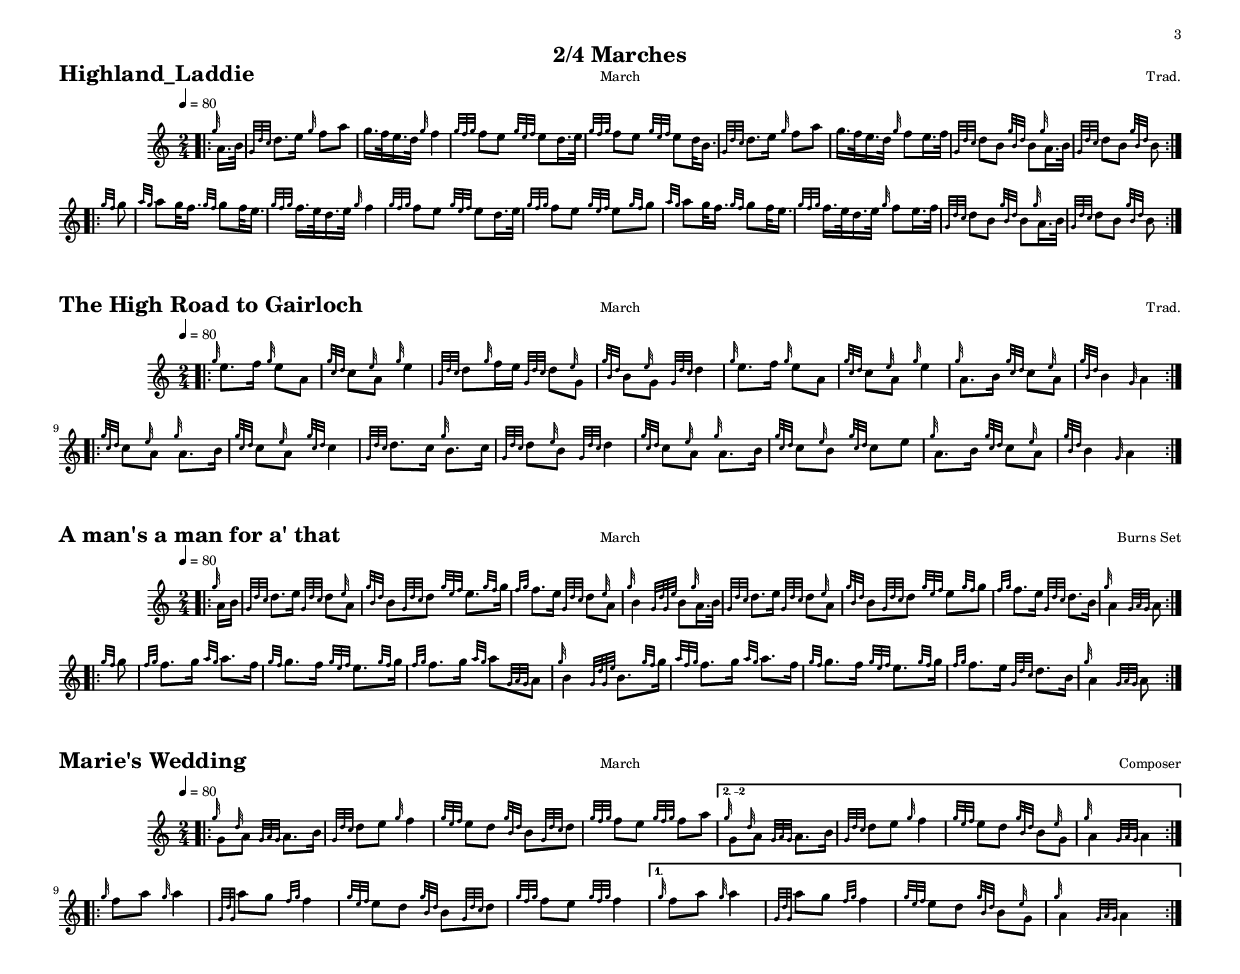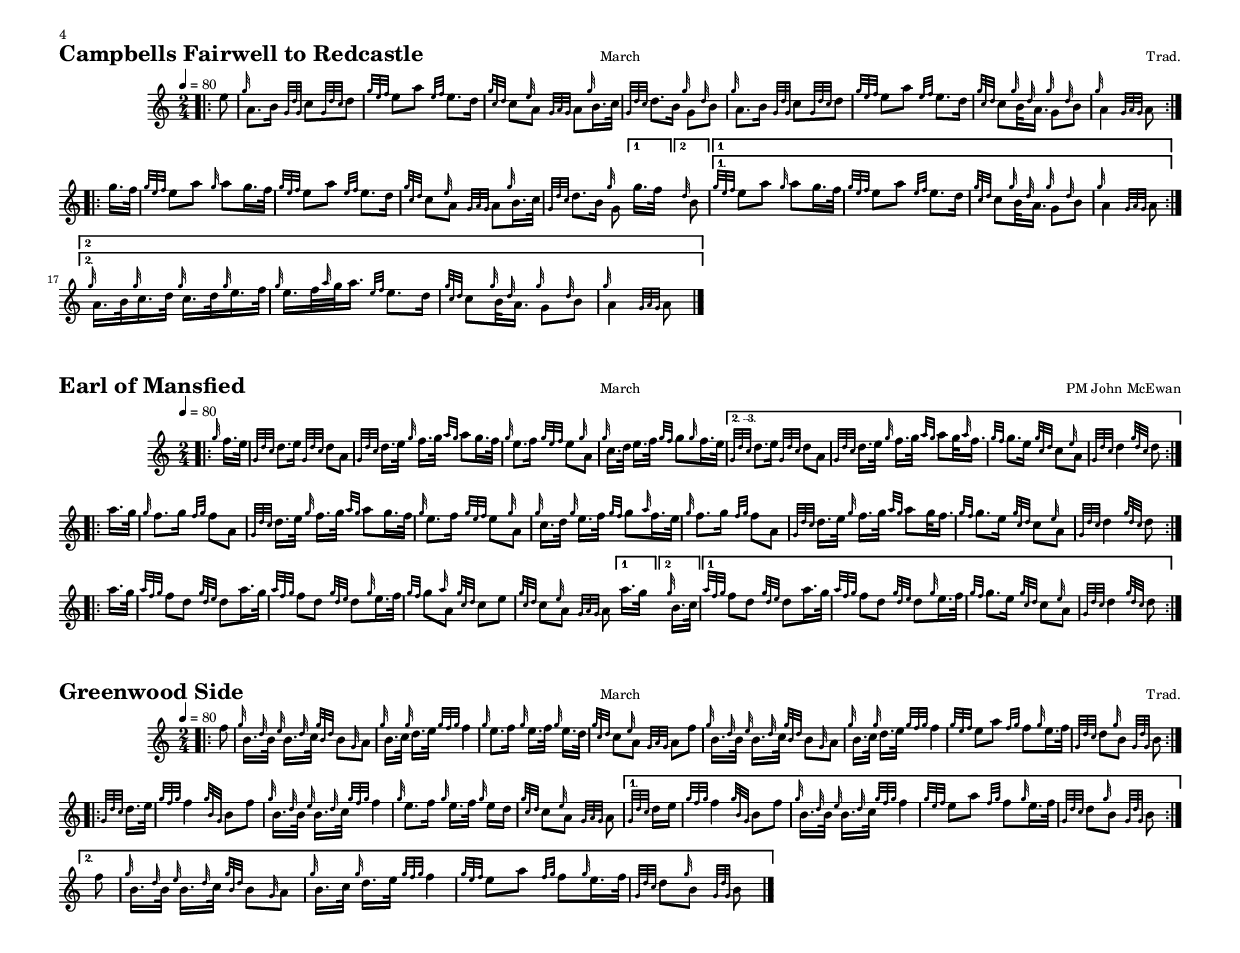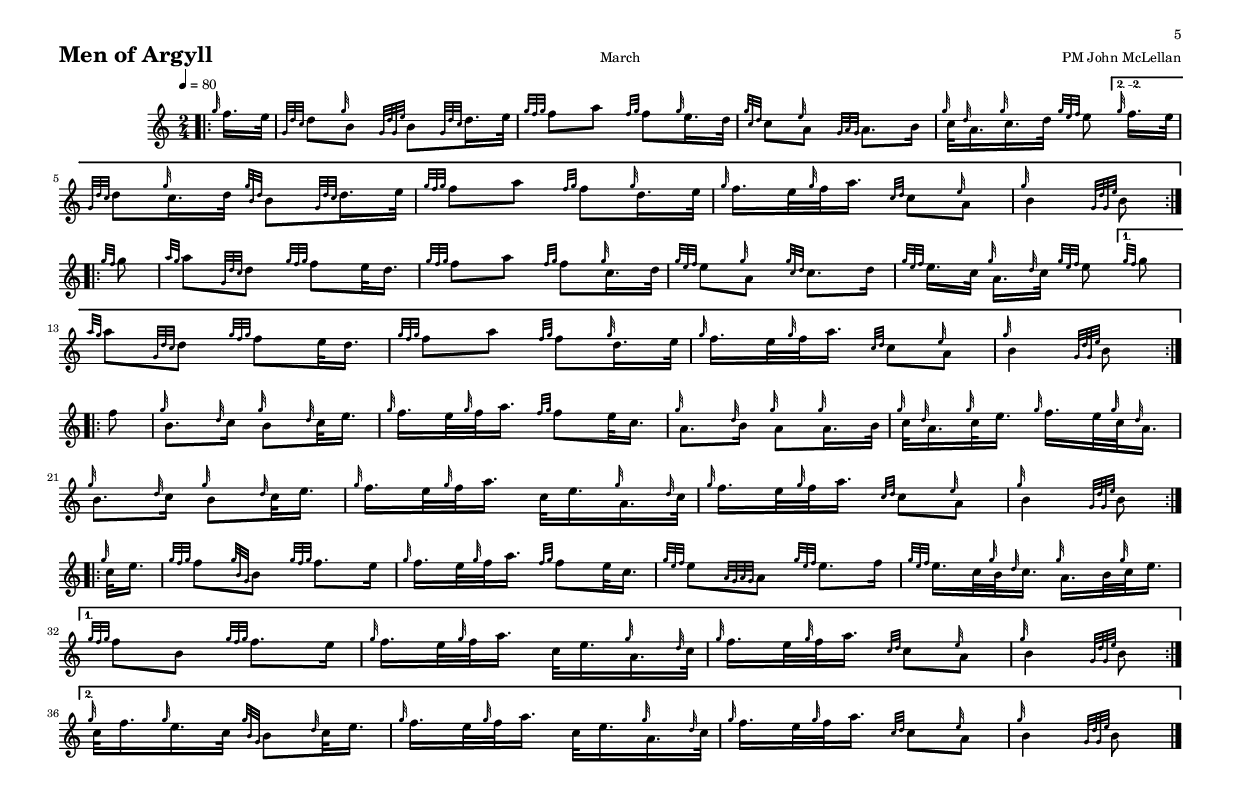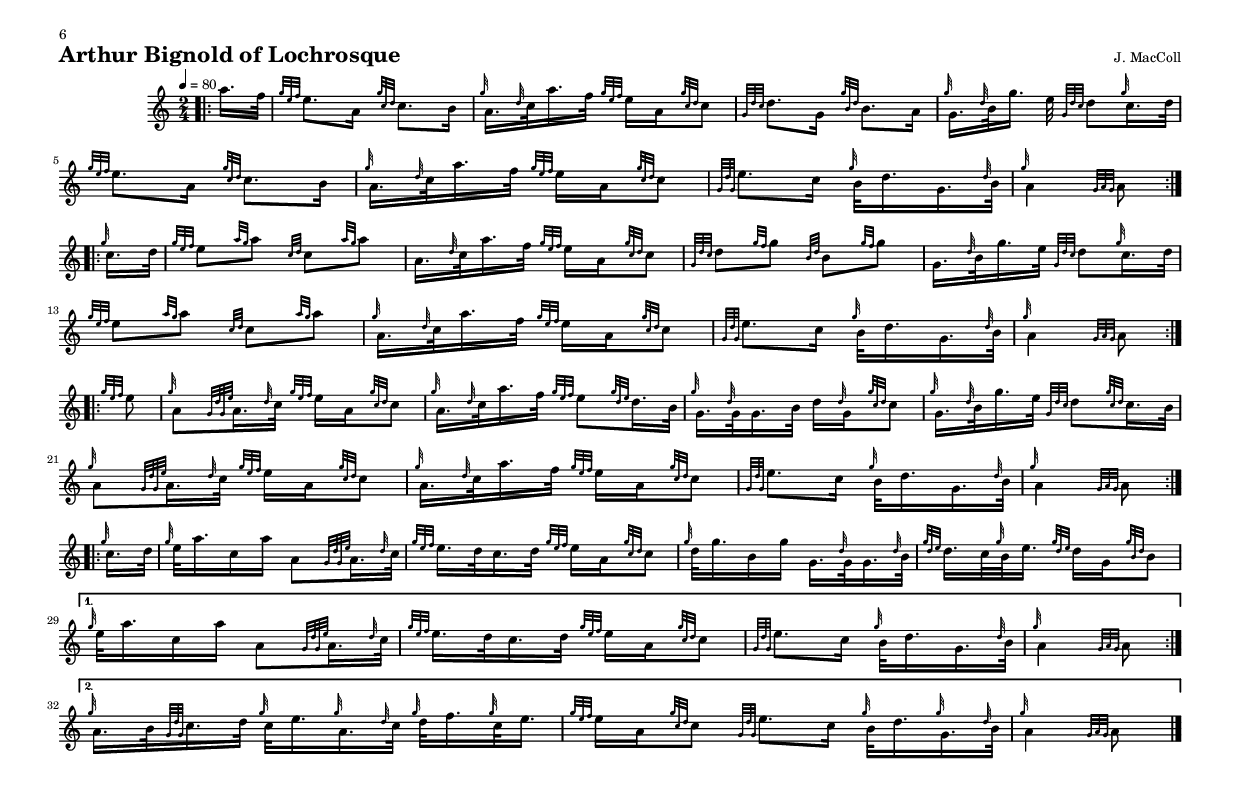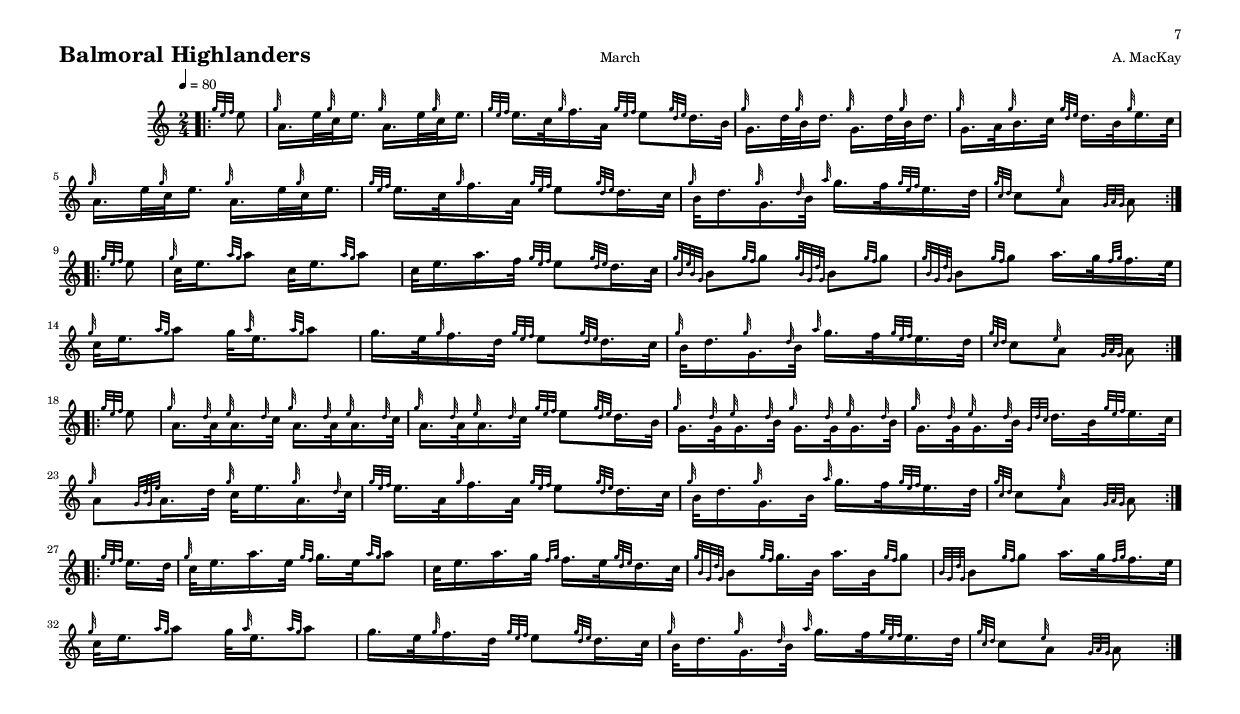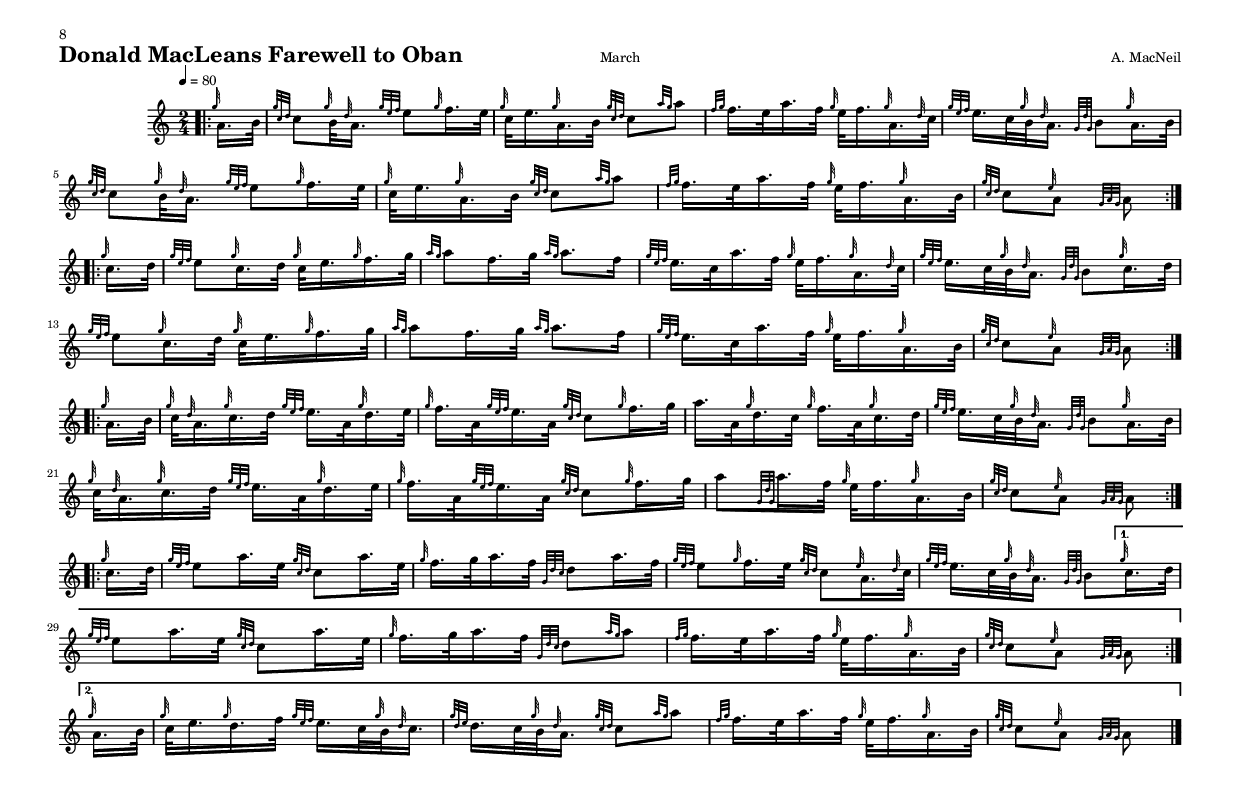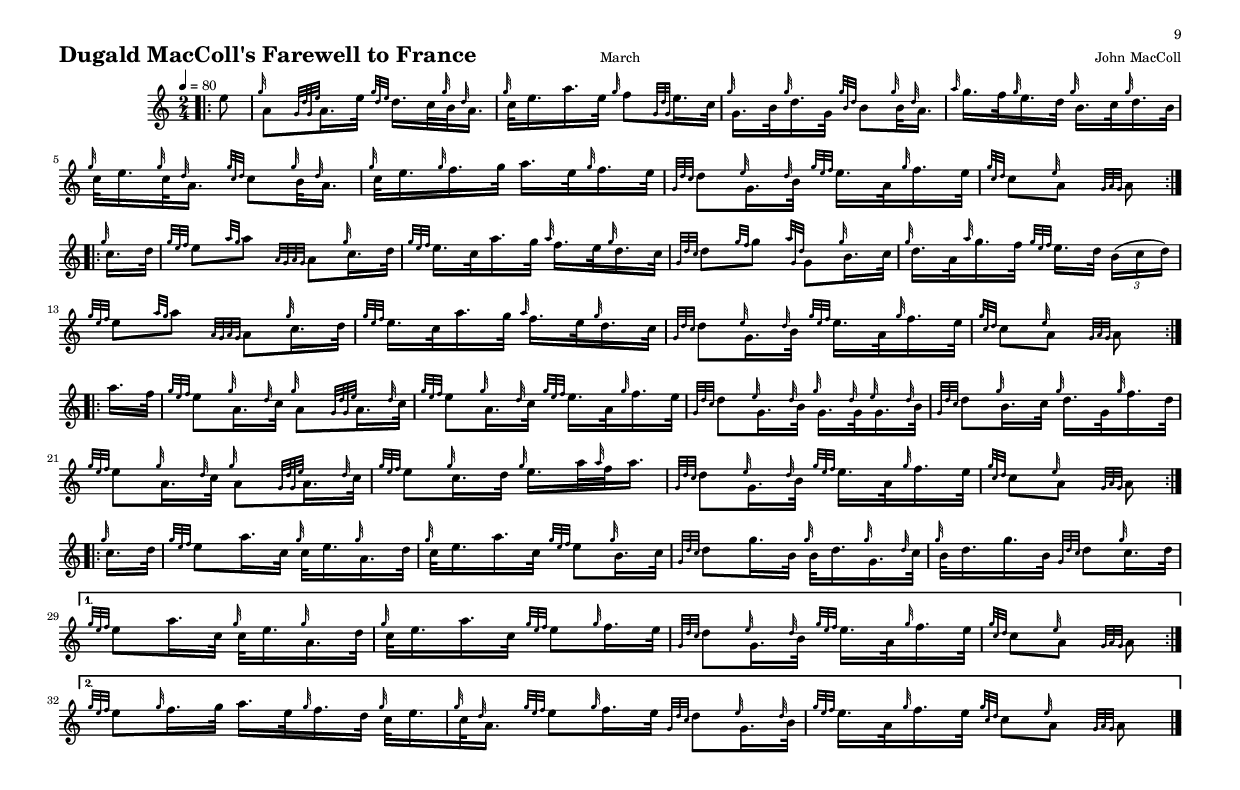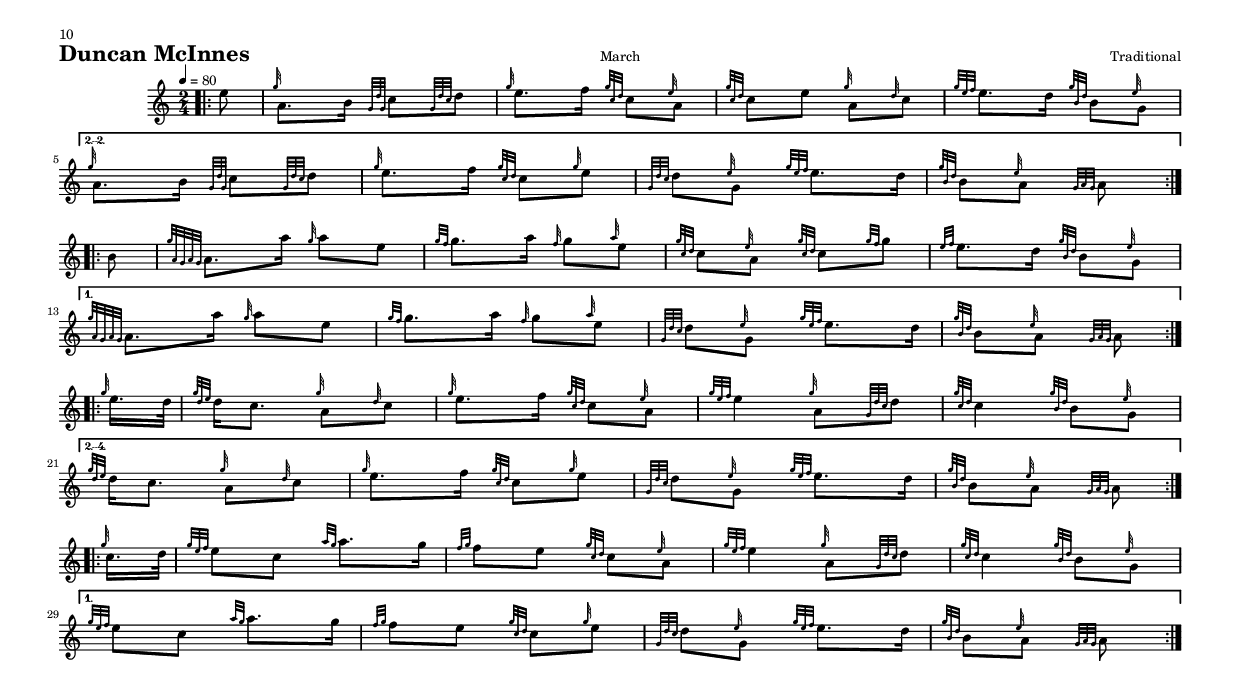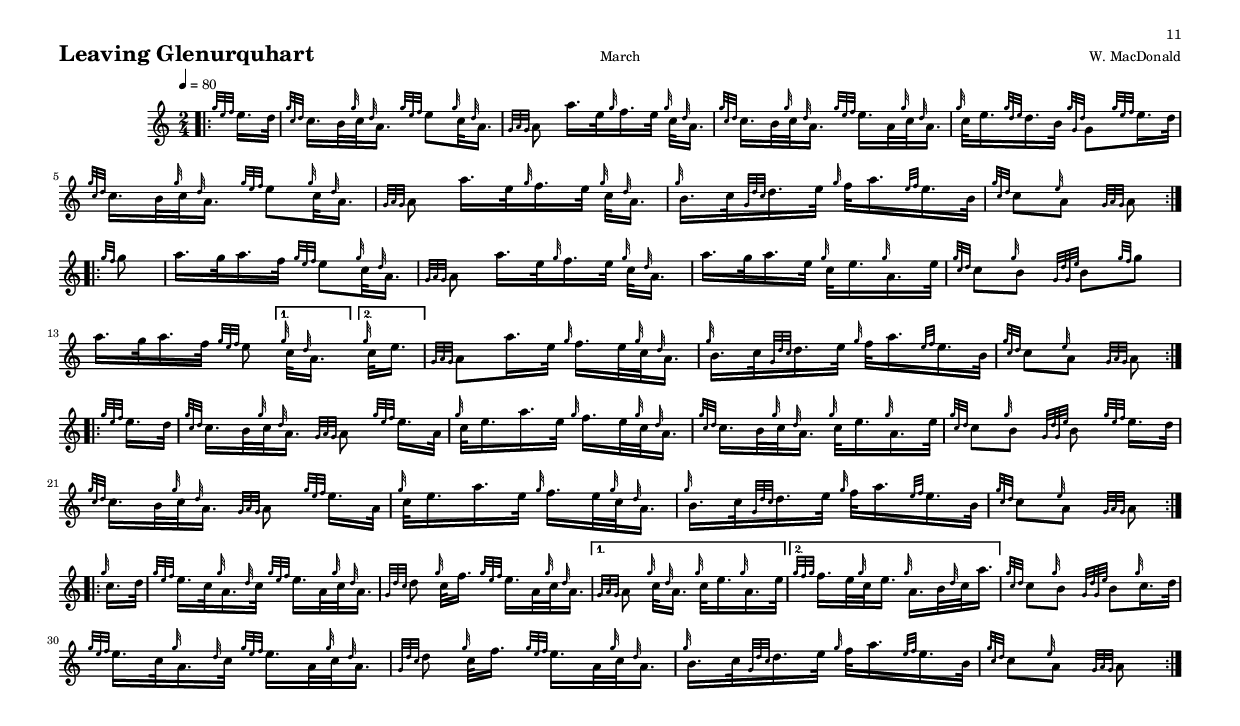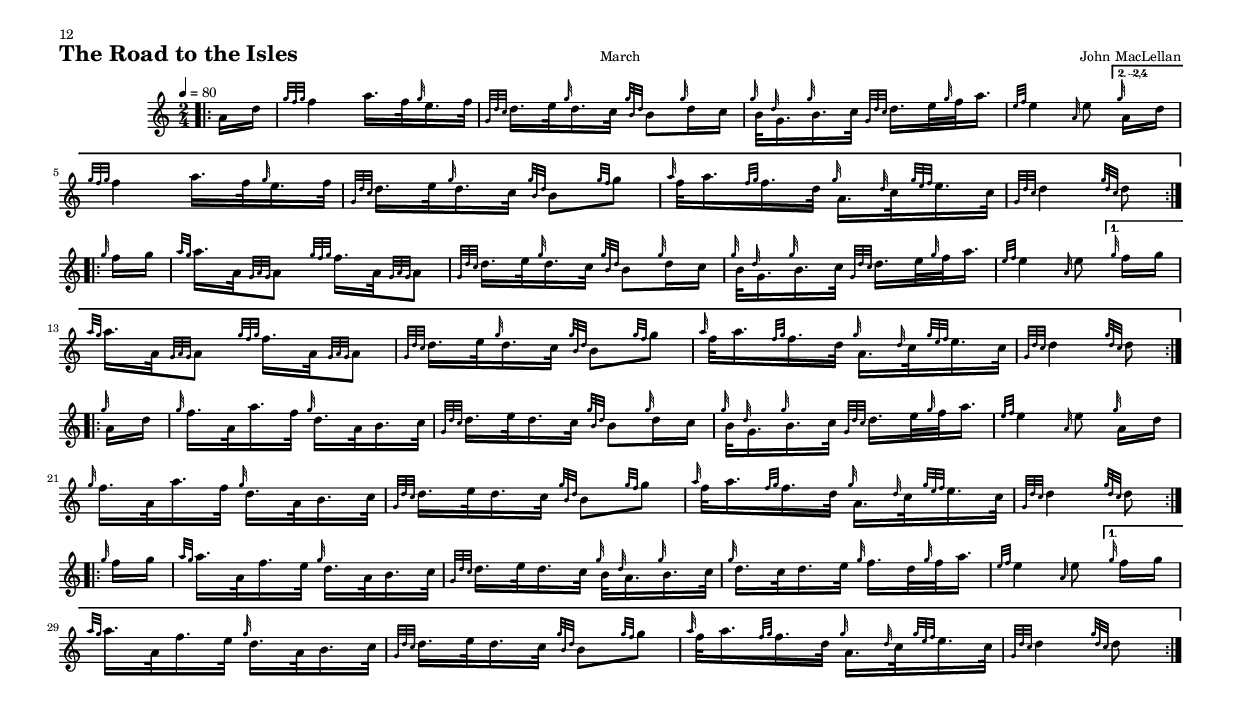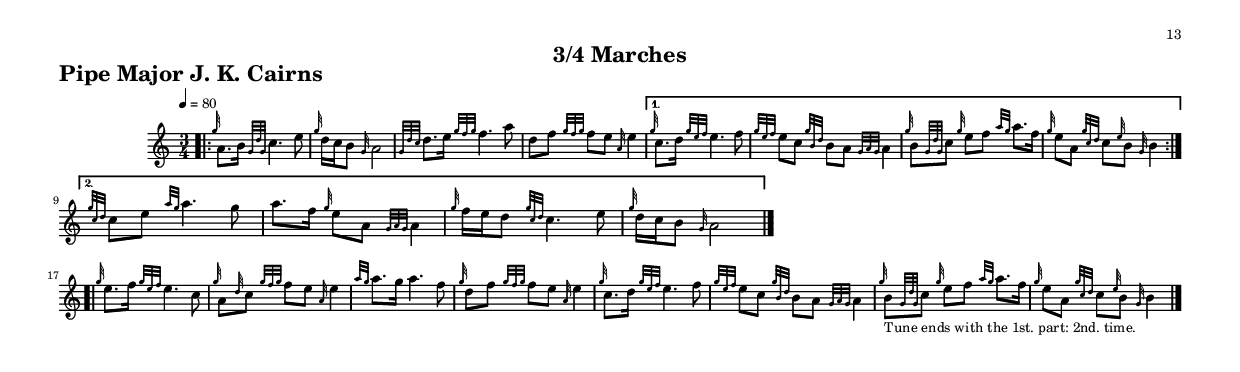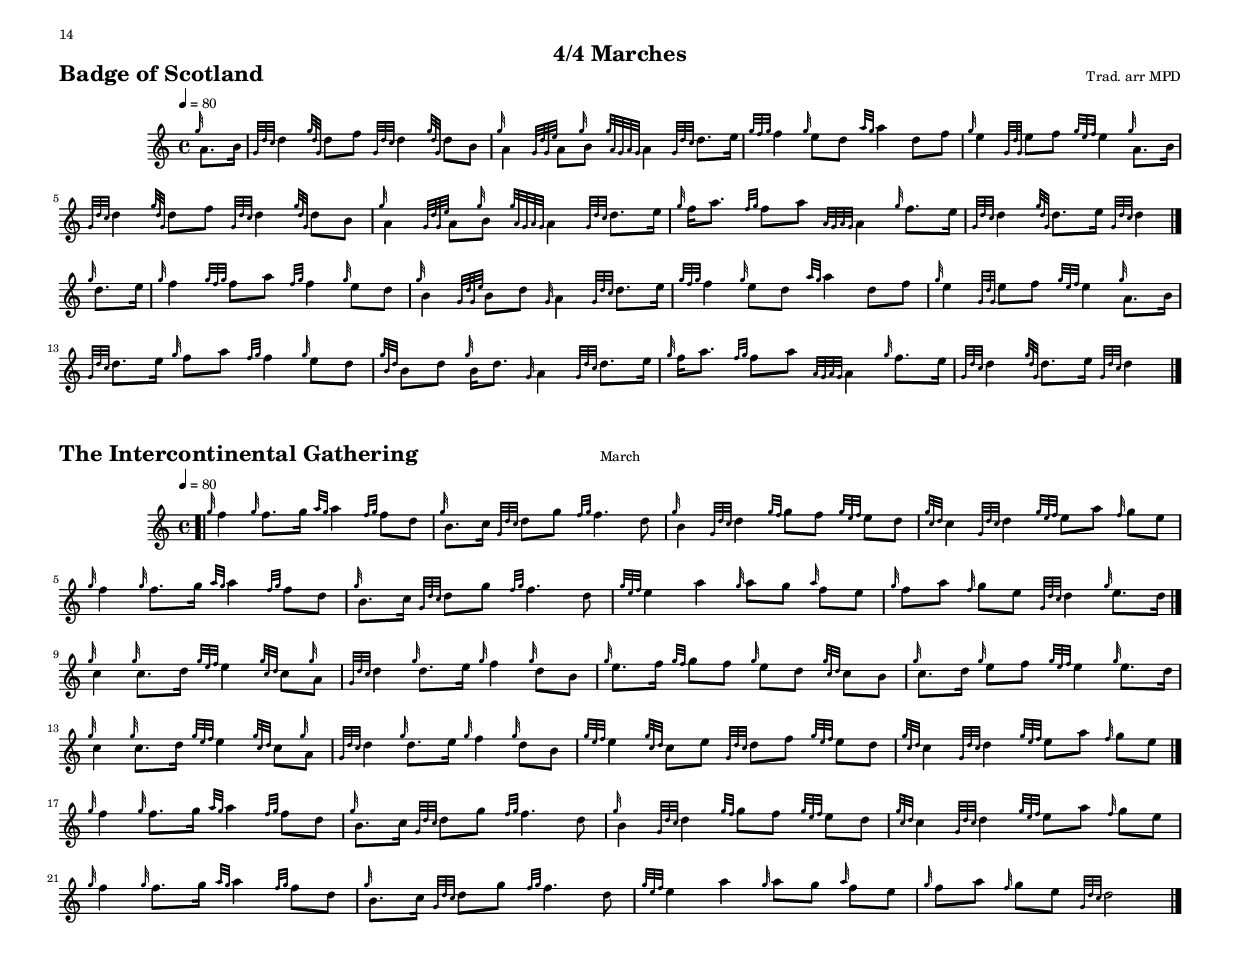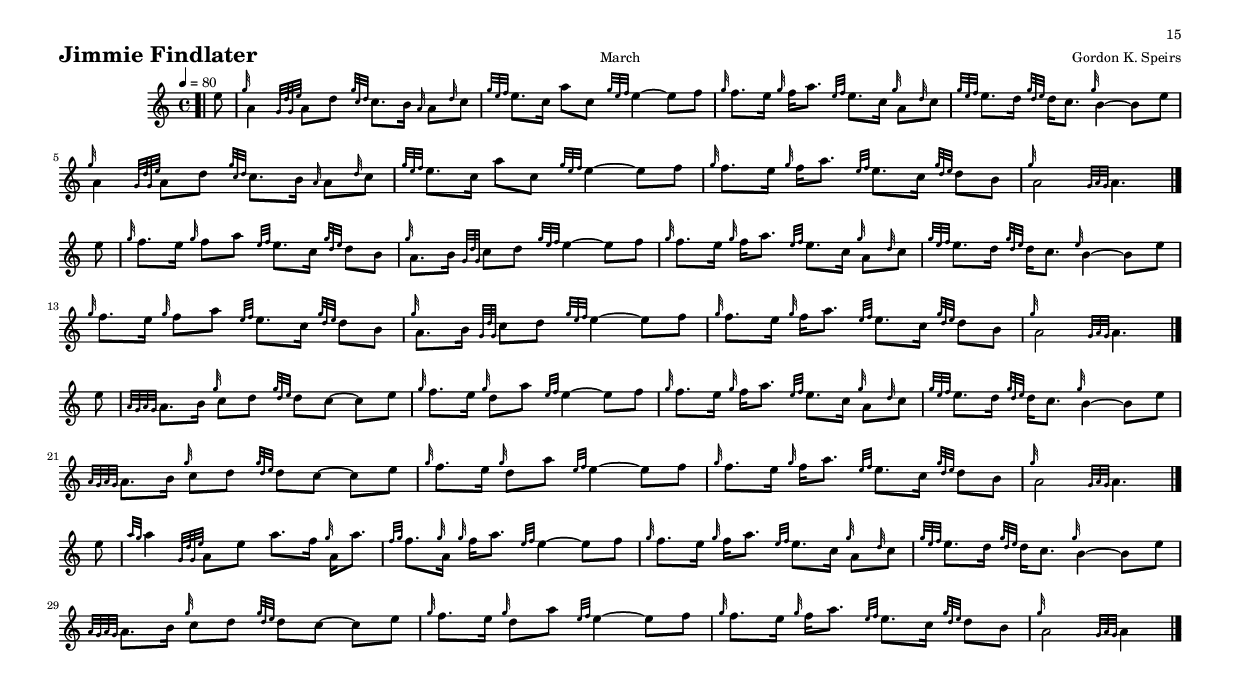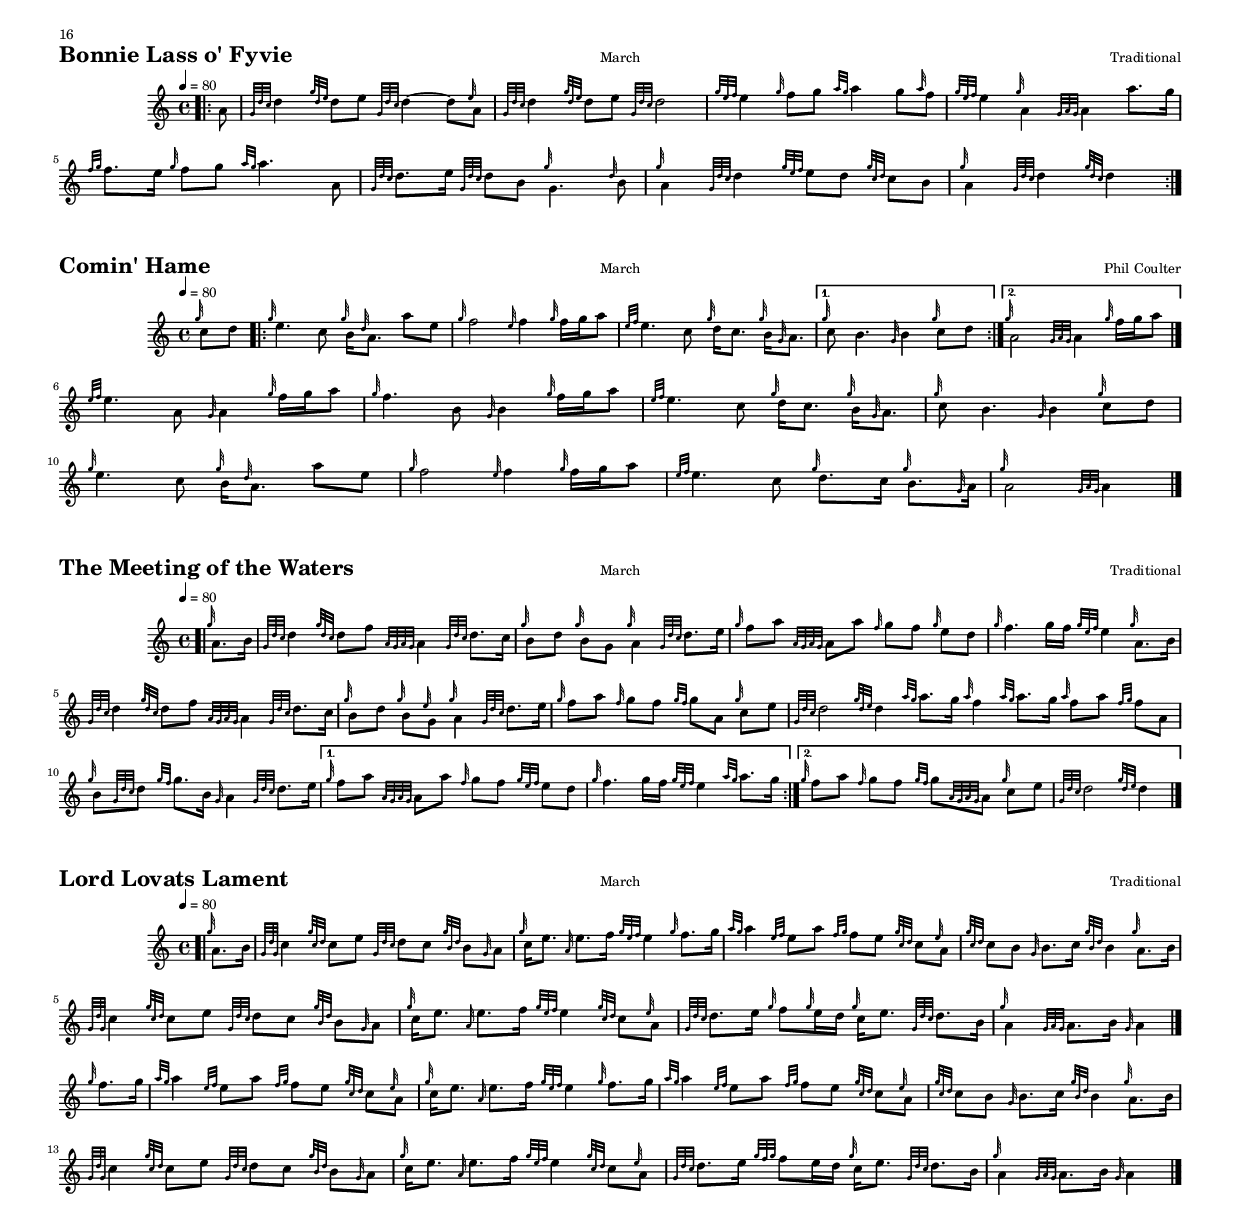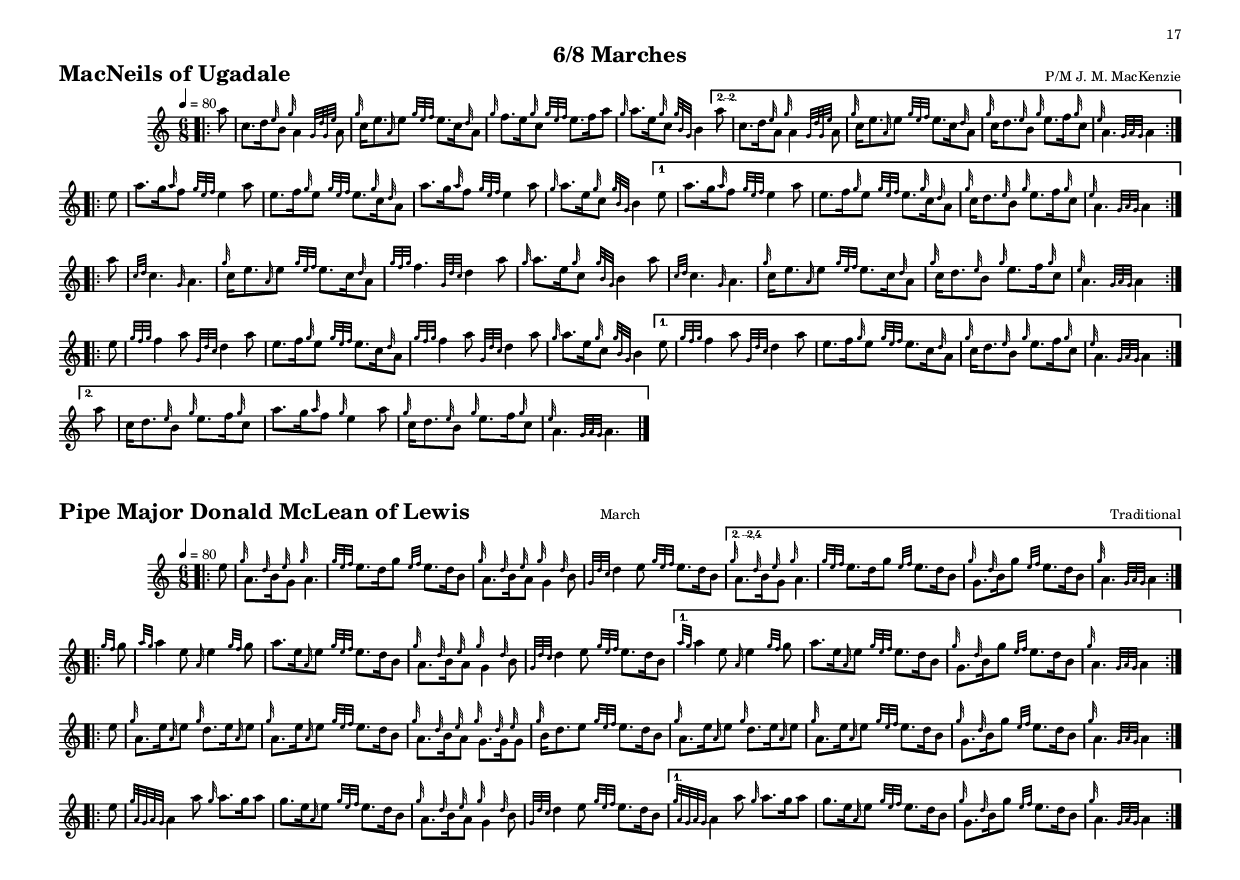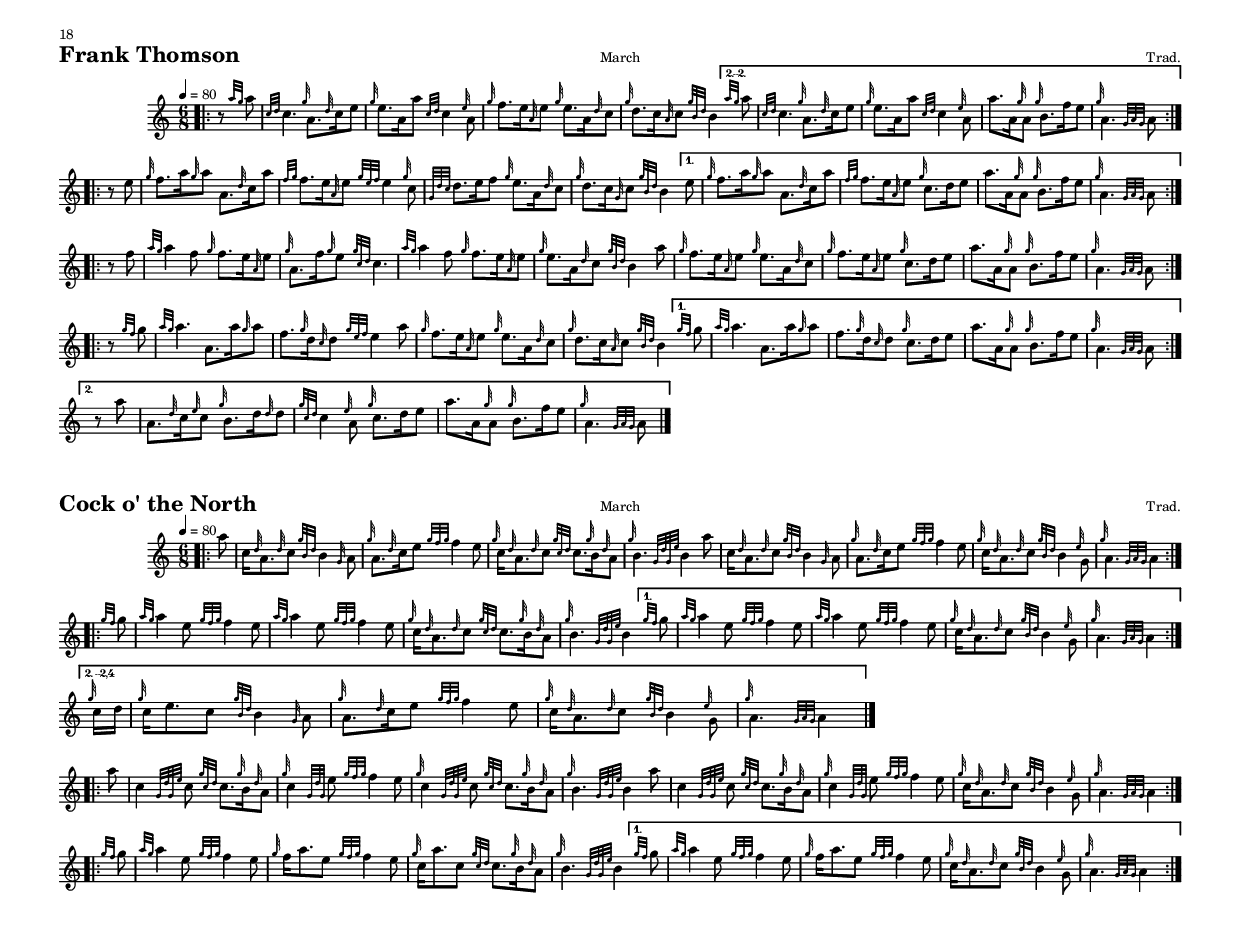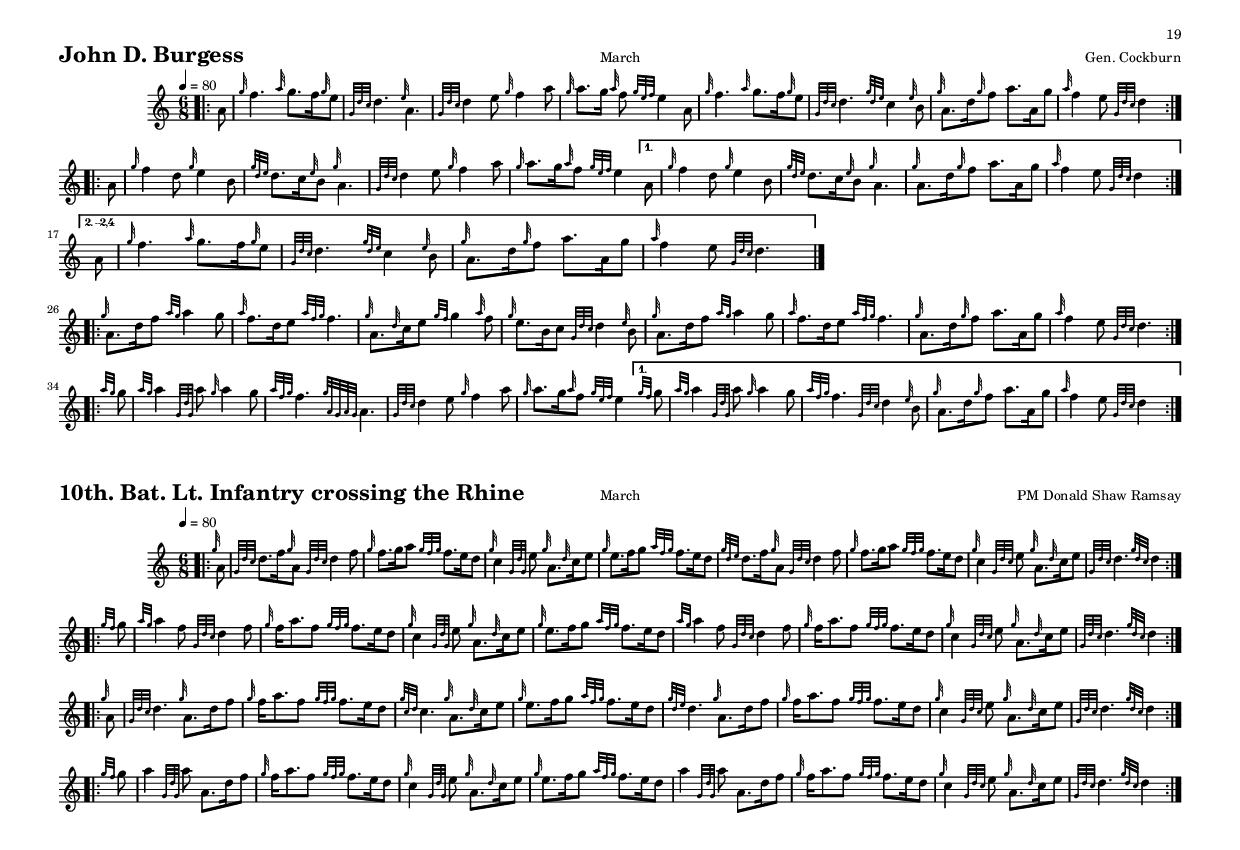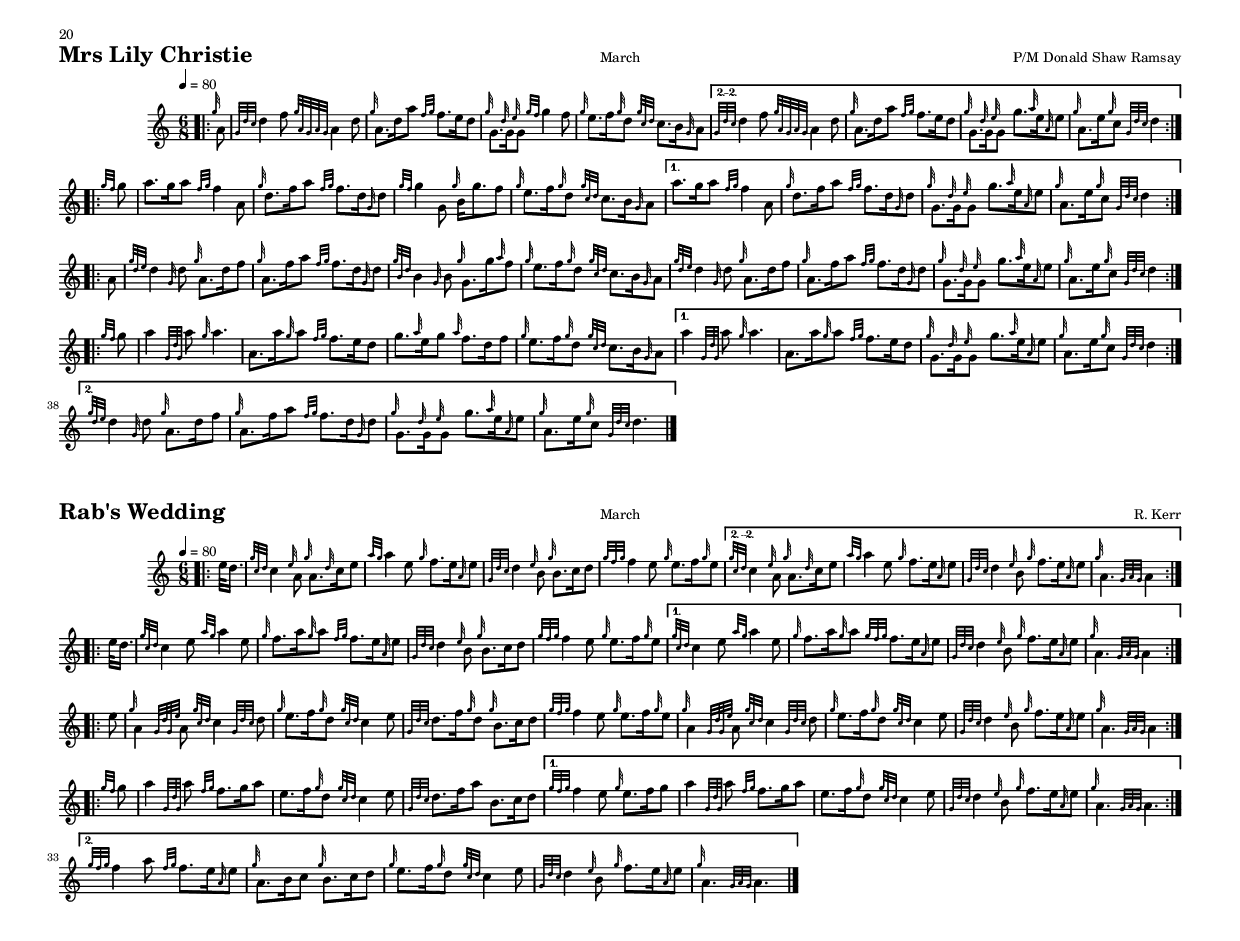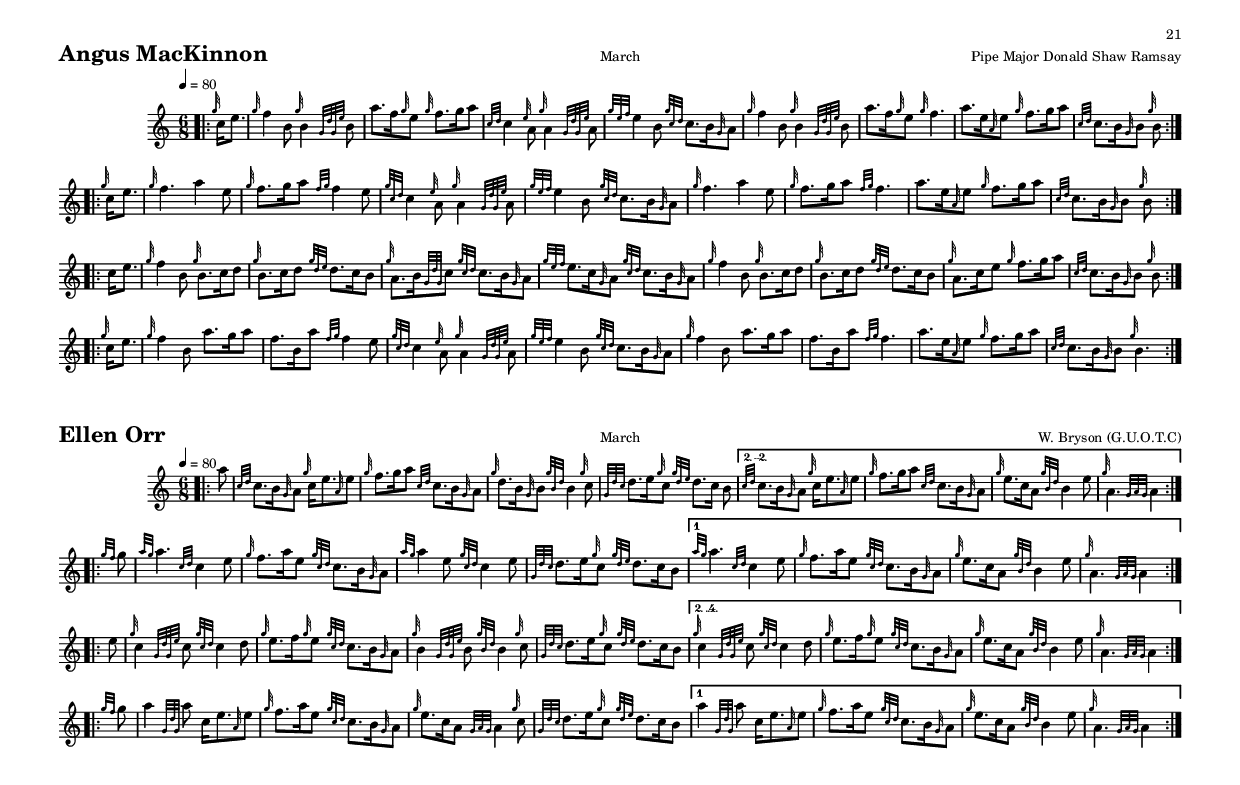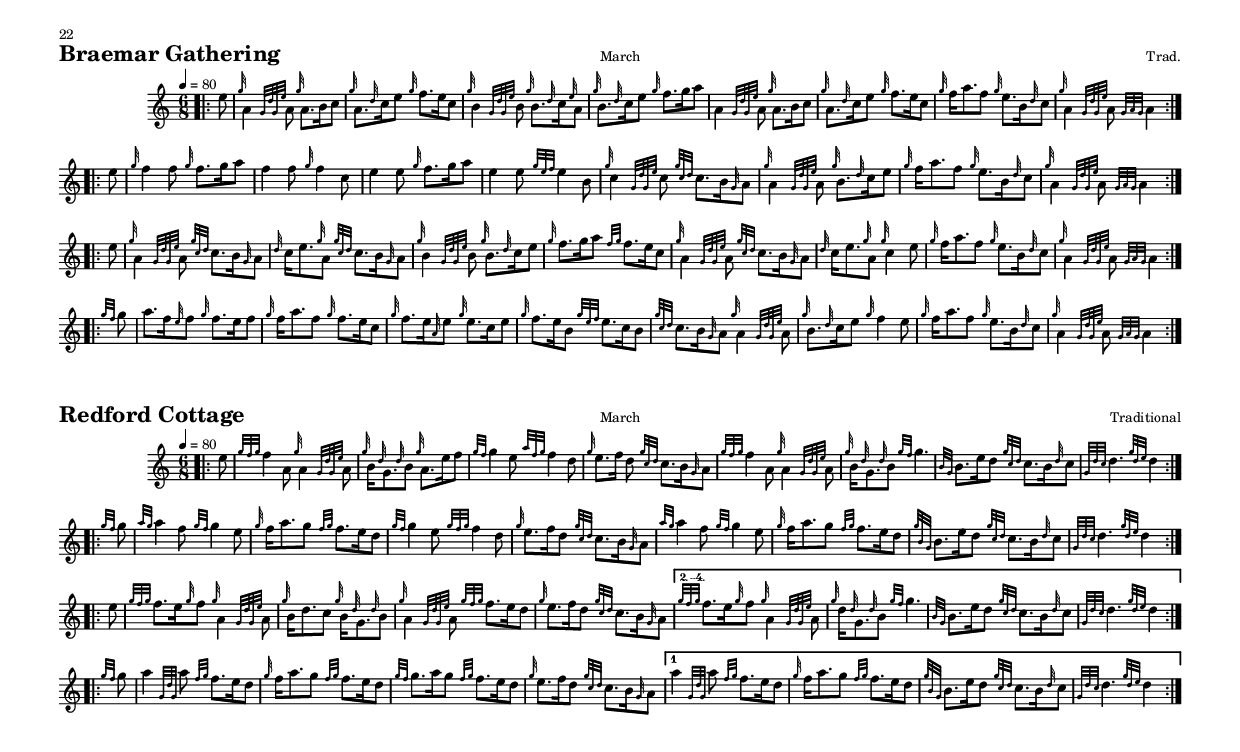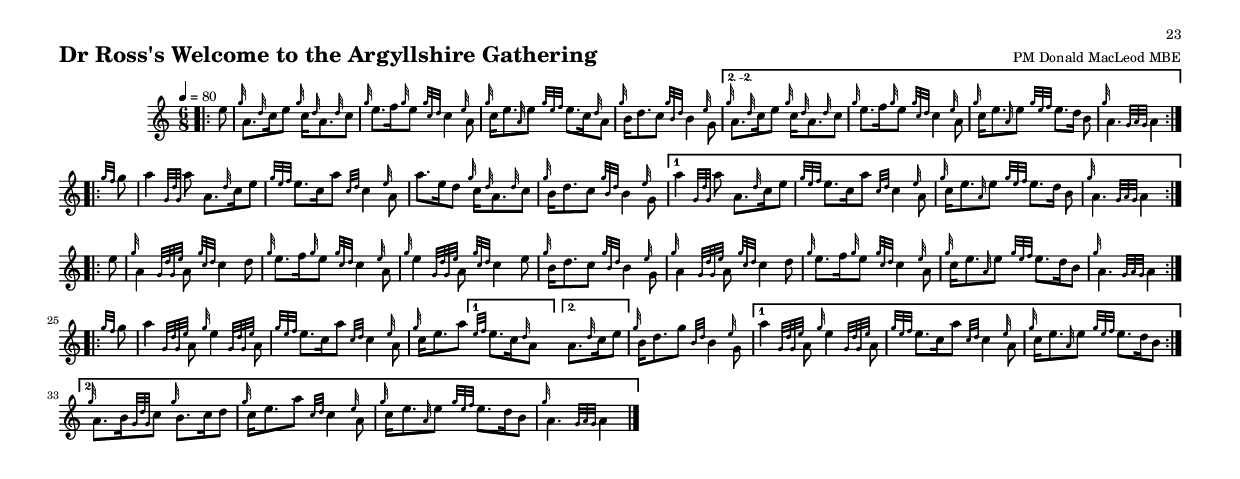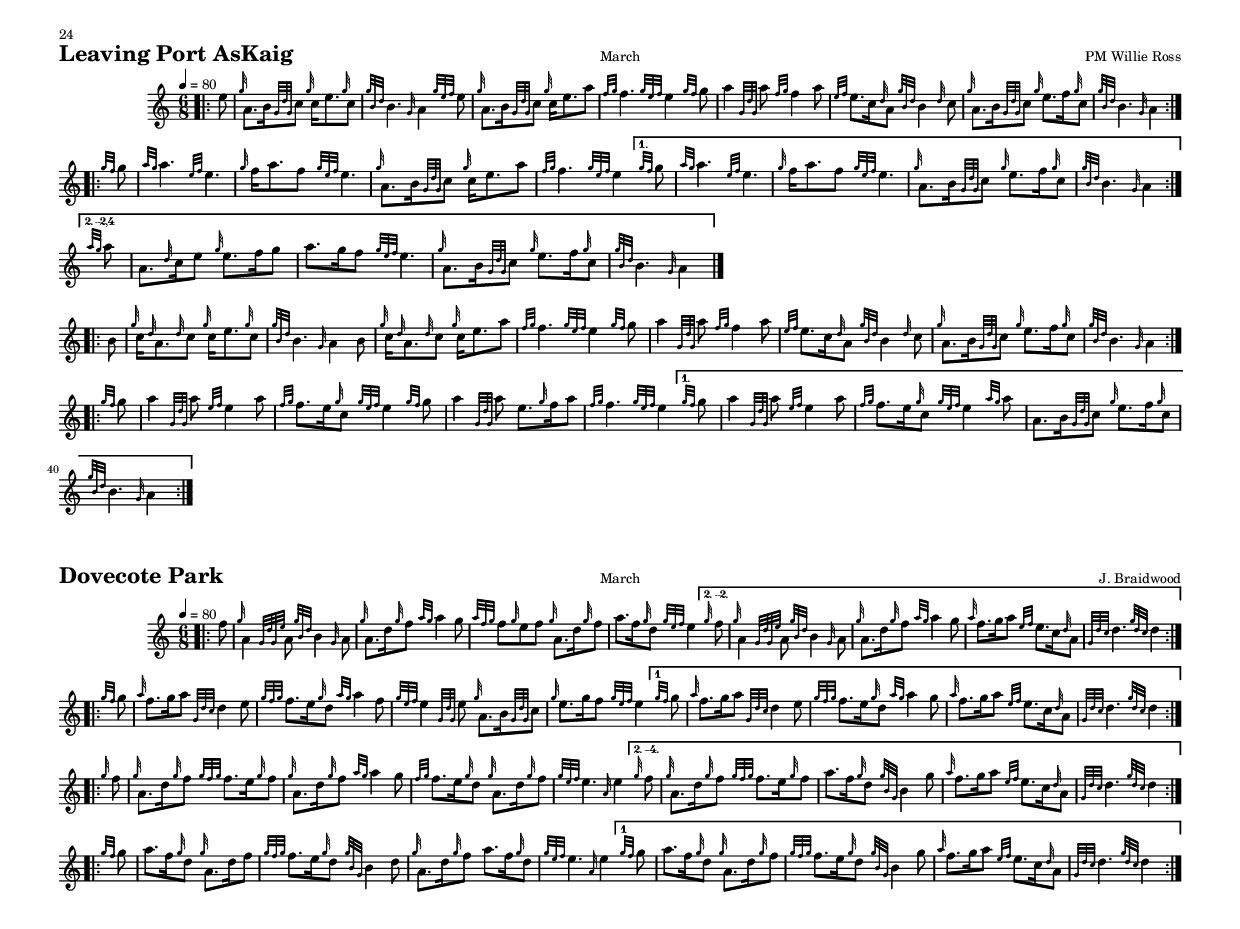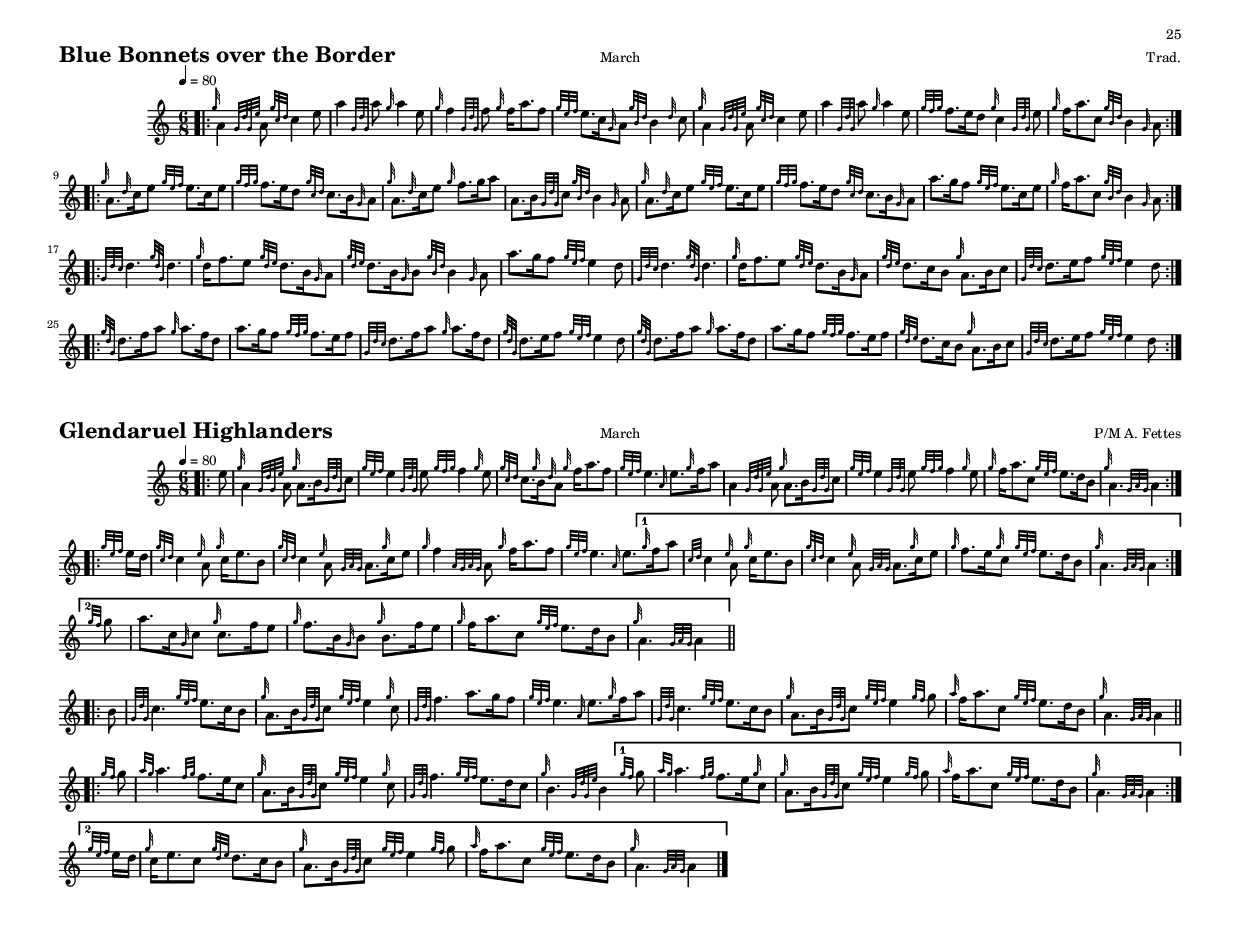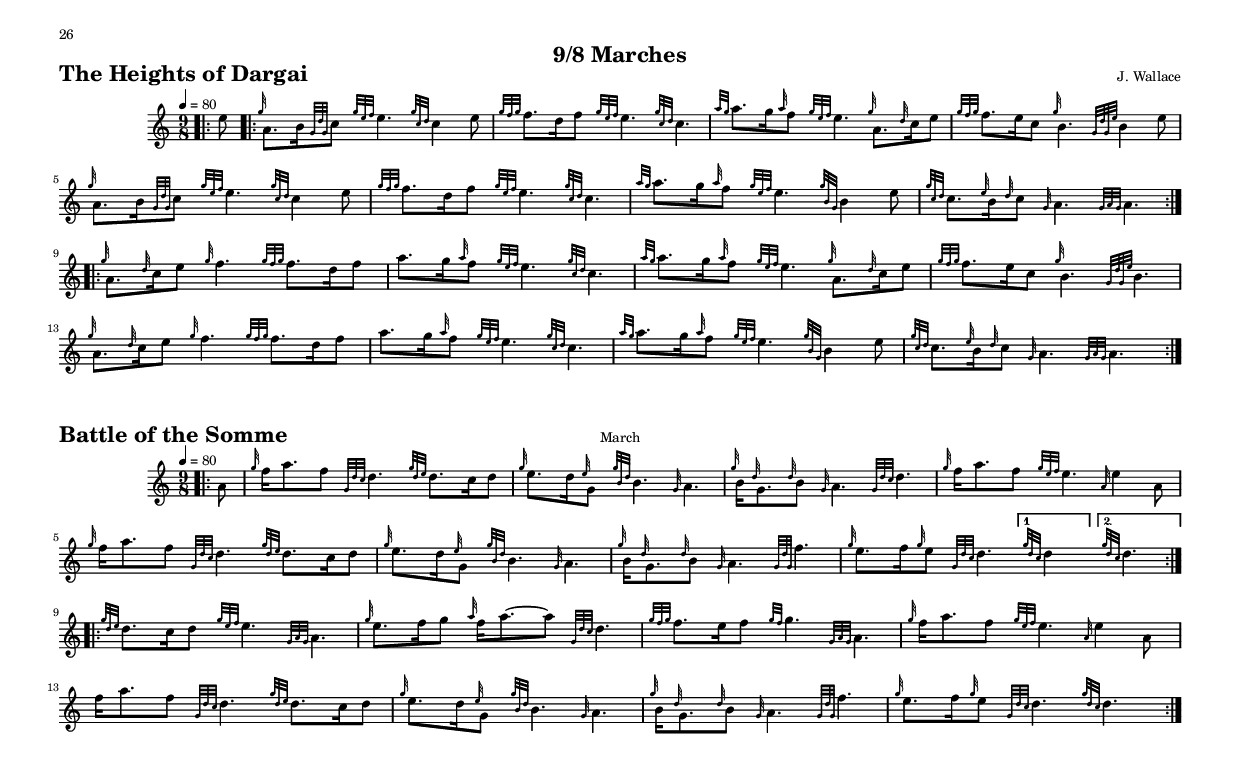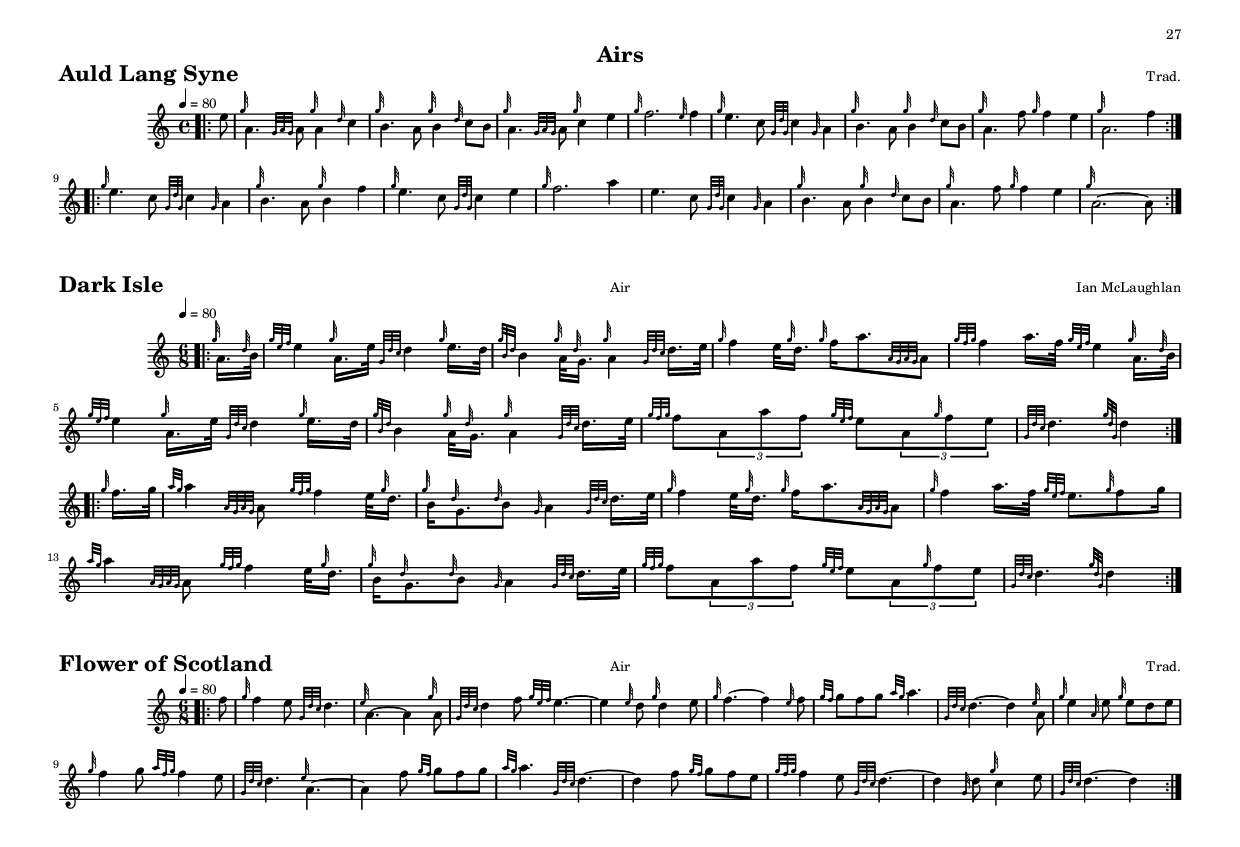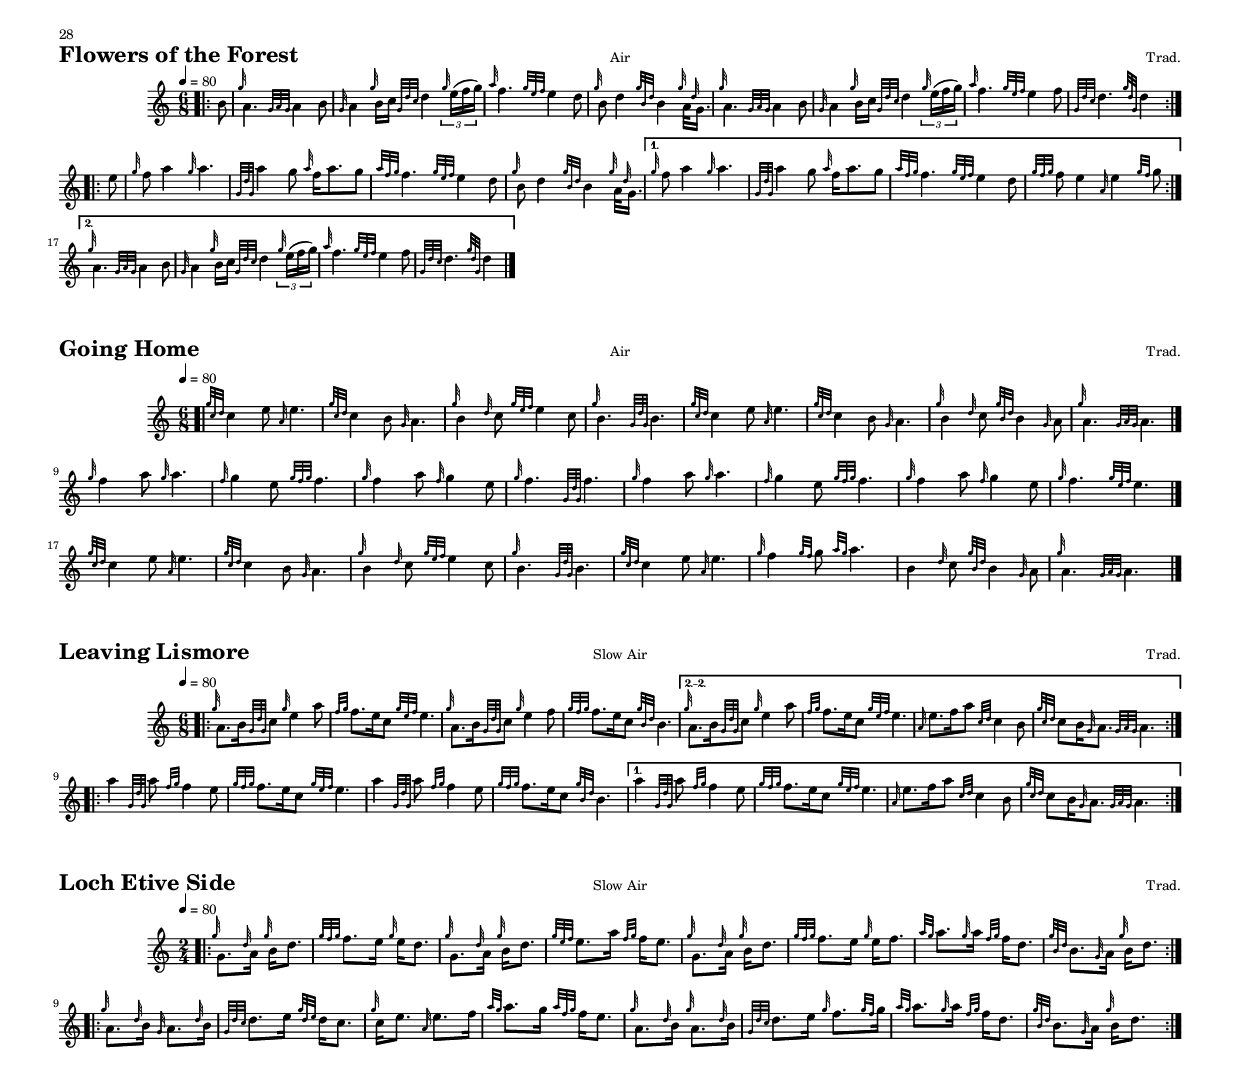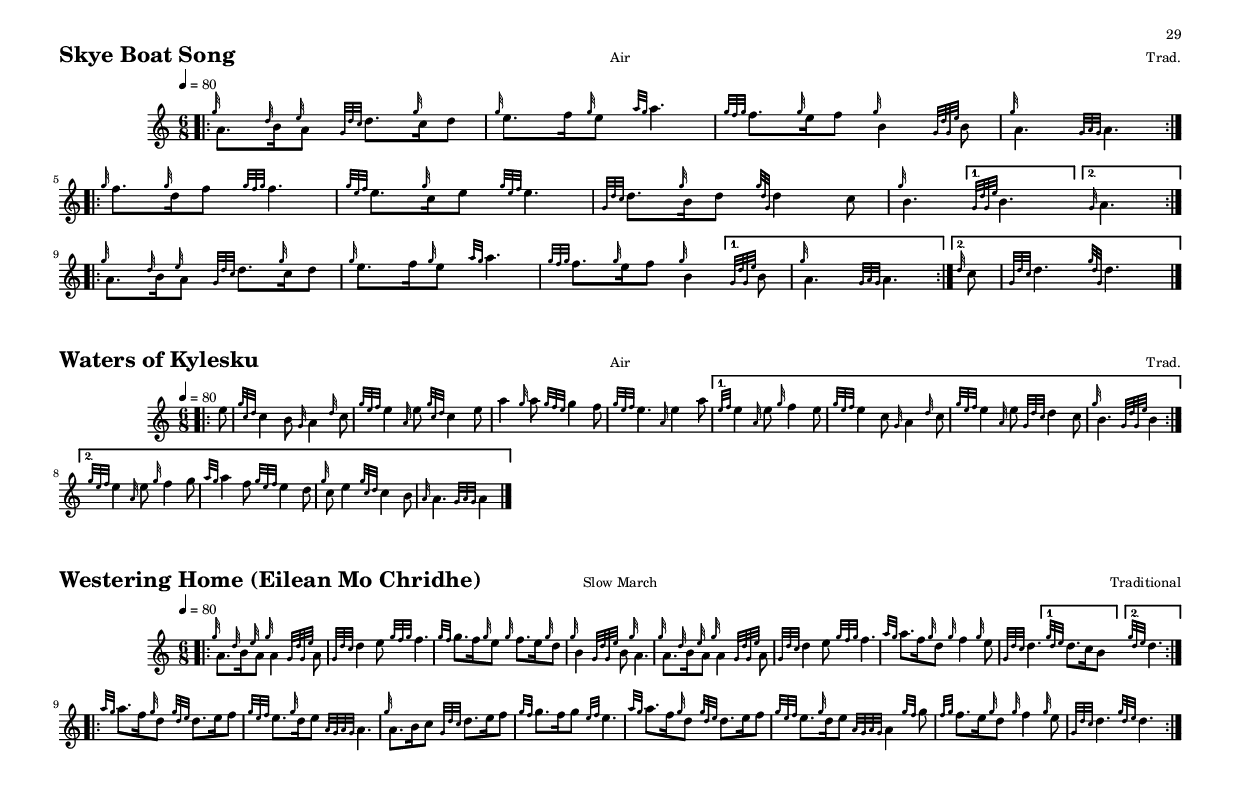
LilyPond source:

\version "2.22.1"    

\include "bagpipe.ly"		%(default Lilypond formats)
\include "../Includes/BP_format_portrait.ily"

tocSection = #(define-music-function (parser location text) (markup?) 
        	(add-toc-item! 'tocSectionMarkup text)) 

\book {

\header {
    title = "Light Music for the Highland Bagpipe"
    subtitle = "March collection including Airs"
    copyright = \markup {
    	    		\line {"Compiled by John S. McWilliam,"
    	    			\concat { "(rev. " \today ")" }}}
%    parttagline = "Copied by John S. McWilliam"
  }


\paper {
%    ragged-last-bottom = ##t
    %% Page footer: add a different part-tagline at part last page
    oddFooterMarkup = \markup {
      \column {
        \fill-line {
          %% Copyright header field only on book first page.
          \on-the-fly #first-page \fromproperty #'header:copyright
        }
        \fill-line {
          %% Part tagline header field only on each part last page.
          \on-the-fly #part-last-page \fromproperty #'header:parttagline
        }
        \fill-line {
          %% Tagline header field only on book last page.
          \on-the-fly #last-page \fromproperty #'header:tagline
        }
      }
    }
%    line-width = 11.0\cm
    tocTitleMarkup = \markup {\huge \column { 
    	    \fill-line { \null "Table of Contents" \null } 
    	    \hspace #1 
    	    } 
    }     
    tocItemMarkup = \tocItemWithDotsMarkup
    tocSectionMarkup = \markup {\large \column { 
    	    \hspace #1 
    	    \fill-line { \null \italic \fromproperty #'toc:text \null } 
    	    \hspace #1 
    	    } 
    }
}%end paper
	
	\pageBreak %after title page		
	\markuplist \table-of-contents
	\pageBreak
%
	\bookpart {
		\header {
			title = "2/4 Marches"
			subtitle = ##f}
		\tocSection \markup { 2/4 Marches }		
		\tocItem \markup {1. Highland Laddie}
		\version "2.22.1"

% When ready to include in collection:	
%	1. Comment out top section with \Include file(s)
%					
%	2. \midi section if present.
%	3. Option to comment out "meter" from title e.g. if first tune following
%	   section title.
                                    
%Comment out from here
%{
\include "bagpipe.ly" %(default Lilypond formats)
\include "../Includes/BP_format_portrait.ily" 	

%to here..........................................................
%}

\score {

    \new Staff  {
    \time 2/4	    
    \tempo 4 = 80  
    \hideKeySignature
    \quarterBeaming
    \bar ".|:"
    
% Part 1  
	\partial 8
	\repeat volta 2 {
    		\grg a16. [ b32 ]  
 \thrwd d8. [ e16 ] \grg f8 [ A8 ]  
 g16. [ f32 e16. d32 ] \grg f4  
 \dblf f8 [ e8 ] \dble e8 [ d16. e32 ]  
 \dblf f8 [ e8 ] \dble e8 [ d32 b16. ]   
% \break

 \thrwd d8. [ e16 ] \grg f8 [ A8 ]  
 g16. [ f32 e16. d32 ] \grg f8 [ e16. f32 ]  
 \thrwd d8 [ b8 ] \dblb b8 [ \grg a16. b32 ]  
 \thrwd d8 [ b8 ] \dblb b8 \break
 	} %end repeat
 
% Part 2
	\repeat volta 2 {
 \dblg g8  
 \dblA A8 [ g32 f16. ] \dblg g8 [ f32 e16. ]  
 \dblf f16. [ e32 d16. e32 ] \grg f4  
 \dblf f8 [ e8 ] \dble e8 [ d16. e32 ]  
 \dblf f8 [ e8 ] \dble e8 [ \dblg g8 ]   
% \break

 \dblA A8 [ g32 f16. ] \dblg g8 [ f32 e16. ]  
 \dblf f16. [ e32 d16. e32 ] \grg f8 [ e16. f32 ]  
 \thrwd d8 [ b8 ] \dblb b8 [ \grg a16. b32 ]  
 \thrwd d8 [ b8 ] \dblb b8 \break
 	} %end repeat
 	} %end Staff
    
  \header {
    meter = "March"
    piece = "Highland_Laddie"
    composer = "Trad."
    parttagline = "Copied by John S. McWilliam"
    title = ##f
    subtitle = ##f
  }
  	
%Generation of midi files can be removed here.
%  \midi {}

}%end score

%		\pageBreak
		\tocItem \markup {2. The High Road to Gairloch}
		\version "2.22.1"

% When ready to include in collection:	
%	1. Comment out top section with \Include file(s)
%					
%	2. \midi section if present.
%	3. Option to comment out "meter" from title e.g. if first tune following
%	   section title.
                                    
%Comment out from here
%{
\include "bagpipe.ly" %(default Lilypond formats)
\include "../Includes/BP_format_portrait.ily" 	

%to here..........................................................
%}

\score {

    \new Staff  {
    \time 2/4	    
    \tempo 4 = 80 
    \hideKeySignature
    \quarterBeaming
    \bar ".|:"

% Part 1
    \repeat volta 2 {
    		 \grg e8. [ f16 ] \grg e8 [ a8 ]  
 \dblc c8 [ \gre a8 ] \grg e4  
 \thrwd d8 [ \grg f16 e16 ] \thrwd d8 [ \gre G8 ]  
 \dblb b8 [ \gre G8 ] \thrwd d4   
% \break

 \grg e8. [ f16 ] \grg e8 [ a8 ]  
 \dblc c8 [ \gre a8 ] \grg e4  
 \grg a8. [ b16 ] \dblc c8 [ \gre a8 ]  
 \dblb b4 \grG a4 \break

 	} %end repeat

% Part 2 	
 	\repeat volta 2 {
 \dblc c8 [ \gre a8 ] \grg a8. [ b16 ]  
 \dblc c8 [ \gre a8 ] \dblc c4  
 \thrwd d8. [ c16 ] \grg b8. [ c16 ]  
 \thrwd d8 [ \gre b8 ] \thrwd d4   
% \break

 \dblc c8 [ \gre a8 ] \grg a8. [ b16 ]  
 \dblc c8 [ \gre b8 ] \dblc c8 [ e8 ]  
 \grg a8. [ b16 ] \dblc c8 [ \gre a8 ]  
 \dblb b4 \grG a4 \break

 	} %end repeat
    } %end staff
    
  \header {
    meter = "March"
    piece = "The High Road to Gairloch"
    composer = "Trad."
    parttagline = "Copied by John S. McWilliam"
    title = ##f
    subtitle = ##f
  }
  	
%Generation of midi files can be removed here.

%  \midi {}

}%end score

%		\pageBreak
		\tocItem \markup {3. A Mans a Man for a' that}
		\version "2.22.1"

% When ready to include in collection:	
%	1. Comment out top section with \Include file(s)
%					
%	2. \midi section if present.
%	3. Option to comment out "meter" from title e.g. if first tune following
%	   section title.
                                    
%Comment out from here
%{
\include "bagpipe.ly" %(default Lilypond formats)
\include "../Includes/BP_format_portrait.ily" 	

%to here..........................................................
%}

\score {

    \new Staff  {
    \time 2/4	   
    \tempo 4 = 80   
    \hideKeySignature
    \quarterBeaming
    \set Staff.midiInstrument = #"bagpipe"
    \bar ".|:"

    % Part 1
    \partial 8
    \repeat volta 2 {
		 \grg a16 [ b16 ] |
 \thrwd d8. [ e16 ] \thrwd d8 [ \gre a8 ] |
 \dblb b8 [ \thrwd d8 ] \dble e8. [ \dblg g16 ] |
 \hdblf f8. [ e16 ] \thrwd d8 [ \gre a8 ] |
 \grg b4 \taor b8 [ \grg a16. b32 ] | 
% \break

 \thrwd d8. [ e16 ] \thrwd d8 [ \gre a8 ] |
 \dblb b8 [ \thrwd d8 ] \dble e8 [ \dblg g8 ] |
 \hdblf f8. [ e16 ] \thrwd d8. [ b16 ] |
    \grg a4 \wbirl a8  \break
    }
   
    % Part 2
    \repeat volta 2 {
 \dblg g8 |
 \hdblf f8. [ g16 ] \dblA A8. [ f16 ] |
 \dblg g8. [ f16 ] \dble e8. [ \dblg g16 ] |
 \hdblf f8. [ g16 ] \dblA A8 [ \wbirl a8 ] |
 \grg b4 \taor b8. [ \dblg g16 ] | 
% \break

 \tdblf f8. [ g16 ] \dblA A8. [ f16 ] |
 \dblg g8. [ f16 ] \dble e8. [ \dblg g16 ] |
 \hdblf f8. [ e16 ] \thrwd d8. [ b16 ] |
    \grg a4 \wbirl a8 \break} 

    } %end staff
    
  \header {
    meter = "March"
    piece = "A man's a man for a' that"
    composer = "Burns Set"
    parttagline = "Copied by John S. McWilliam"

  }
  	
%Generation of midi files can be removed here.

%  \midi {}

}%end score

%		\pageBreak
		\tocItem \markup {4. Marie's Wedding}
		\version "2.22.1"

% When ready to include in collection:	
%	1. Comment out top section with \Include file(s)
%					
%	2. \midi section if present.
%	3. Option to comment out "meter" from title e.g. if first tune following
%	   section title.
                                    
%Comment out from here
%{
\include "bagpipe.ly" %(default Lilypond formats)
\include "../Includes/BP_format_portrait.ily" 	

%to here..........................................................
%}

\score {

    \new Staff  {
    \time 2/4	    
    \tempo 4 = 80   
    \hideKeySignature
    \quarterBeaming
    \bar ".|:"

% Part 1
	\repeat volta 2 {
    		\grg G8 [ \grd a8 ] \wbirl a8. [ b16 ]
 \thrwd d8 [ e8 ] \grg f4 
 \dble e8 [ d8 ] \dblb b8 [ \thrwd d8 ] 
 \dblf f8 [ e8 ] \dblf f8 [ A8 ]  
% \break

 \set Score.repeatCommands = #'((volta "2. --2"))  \grg G8 [ \grd a8 ] 
 \wbirl a8. [ b16 ] 
 \thrwd d8 [ e8 ] \grg f4 
 \dble e8 [ d8 ] \dblb b8 [ \gre G8 ] 
 \grg a4 \wbirl a4 
 \set Score.repeatCommands = #'((volta #f)) 
 \break
 	} %end repeat
 	
% Part 2
	\repeat volta 2 {
 \grg f8 [ A8 ] \grg A4 
 \grip A8 [ g8 ] \hdblf f4 
 \dble e8 [ d8 ] \dblb b8 [ \thrwd d8 ] 
 \dblf f8 [ e8 ] \dblf f4  
% \break

 \set Score.repeatCommands = #'((volta "1."))
 \grg f8 [ A8 ] \grg A4 
 \grip A8 [ g8 ] \hdblf f4 
 \dble e8 [ d8 ] \dblb b8 [ \gre G8 ] 
 \grg a4 \wbirl a4 
 \set Score.repeatCommands = #'((volta #f))
 \break
 	} %end repeat
    } %end staff
    
  \header {
    meter = "March"
    piece = "Marie's Wedding"
    composer = "Composer"
    parttagline = "Copied by John S. McWilliam"
    title = ##f
    subtitle = ##f
  }
  	
%Generation of midi files can be removed here.

%  \midi {}

}%end score
 
		\pageBreak
		\tocItem \markup {1. Campbell's Fairwell to Redcastle}
		\version "2.22.1"

% When ready to include in collection:	
%	1. Comment out top section with \Include file(s)
%					
%	2. \midi section if present.
%	3. Option to comment out "meter" from title e.g. if first tune following
%	   section title.
                                    
%Comment out from here
%{
\include "bagpipe.ly" %(default Lilypond formats)
\include "../Includes/BP_format_portrait.ily" 	

%to here..........................................................
%}

#(allow-volta-hook "|")


\score {

    \new Staff  {
    \time 2/4	    
    \tempo 4 = 80  
    \hideKeySignature
    \quarterBeaming
    \bar ".|:"			

    % Part 1
    \repeat volta 2 {
    \partial 8 e8 |
 \grg a8. [ b16 ] \grip c8 [ \thrwd d8 ] 
 \dble e8 [ A8 ] \hdble e8. [ d16 ] 
 \dblc c8 [ \gre a8 ] \wbirl a8 [ \grg b16. c32 ] 
 \thrwd d8. [ b16 ] \grg G8 [ \grd b8 ] 
% \break

 \grg a8. [ b16 ] \grip c8 [ \thrwd d8 ] 
 \dble e8 [ A8 ] \hdble e8. [ d16 ] |
 \dblc c8 [ \grg b32 \grd a16. ] \grg G8 [ \grd b8 ] 
 \grg a4 \wbirl a8
 \break }

    % Part 2
    \repeat volta 2 {
     g16. [ f32 ] |
 \dble e8 [ A8 ] \grg A8 [ g16. f32 ] 
 \dble e8 [ A8 ] \hdble e8. [ d16 ] 
 \dblc c8 [ \gre a8 ] \wbirl a8 [ \grg b16. c32 ] 
 \set Score.measureLength = #(ly:make-moment 5/8)
 \thrwd d8. [ b16 ] \grg G8
 \set Score.repeatCommands = #'((volta "1"))  
 g16. f32 
 \once \hide Score.BarLine
% \once \hide Score.SpanBar
 \set Score.repeatCommands = #'((volta #f)) 
 \once \override Score.VoltaBracket.shorten-pair = #'(0.7 . 0)
 \set Score.repeatCommands = #'((volta "2") end-repeat)  
 \grd b8 
 \set Score.repeatCommands = #'((volta #f) end-repeat) |
 \set Score.measureLength = #(ly:make-moment 2 4)
% \break 
    }
 \alternative {
 	 {
 \once \override Score.VoltaBracket.shorten-pair = #'(0.7 . 0)
 \set Score.repeatCommands = #'((volta "1"))  
 \dble e8 [ A8 ] \grg A8 [ g16. f32 ] |
 \dble e8 [ A8 ] \hdble e8. [ d16 ] |
 \dblc c8 [ \grg b32 \grd a16. ] \grg G8 [ \grd b8 ] |
 \set Score.measureLength = #(ly:make-moment 3 8)
 \grg a4 \wbirl a8 
 \set Score.repeatCommands = #'((volta #f)) 
% \bar ":..:"
 \bar ":|."
 \break	 
 	 }
 	 {
 \set Score.repeatCommands = #'((volta "2")) 
 \set Score.measureLength = #(ly:make-moment 2 4)
 \grg a16. [ b32 \grg c16. d32 ] \grg c16. [ d32  \grg e16. f32 ] |
 \grg e16. [ f32 \grA g32 A16. ] \hdble e8. [ d16 ] |
 \dblc c8 [ \grg b32 \grd a16. ] \grg G8 [ \grd b8 ] |
 \set Score.measureLength = #(ly:make-moment 3 4)
 \grg a4 \wbirl a8 \set Score.repeatCommands = #'((volta #f)) 
 \bar "|." \break }
 }


    } %end staff
    
  \header {
    meter = "March"
    piece = "Campbells Fairwell to Redcastle"
    composer = "Trad."
    parttagline = "Copied by John S. McWilliam"

  }

  \layout {
      ragged-last = ##t
  }
%Generation of midi files can be removed here.

%  \midi {}

}%end score

%		\pageBreak
		\tocItem \markup {2. Earl of Mansfield}
		\version "2.22.1"

% When ready to include in collection:	
%	1. Comment out top section with \Include file(s)
%					
%	2. \midi section if present.
%	3. Option to comment out "meter" from title e.g. if first tune following
%	   section title.
                                    
%Comment out from here
%{
\include "bagpipe.ly" %(Original)
\include "../Includes/BP_format_portrait.ily" 	

%to here..........................................................
%}

#(allow-volta-hook "|")

\score {

    \new Staff  {
    \time 2/4	    
    \tempo 4 = 80   
    \hideKeySignature
    \quarterBeaming
    \bar ".|:"			

    % Part 1
 \repeat volta 2 {
 \partial 8 \grg f16. [ e32 ] |
 \thrwd d8. [ e16 ] \thrwd d8 [ a8 ] |
 \thrwd d16. [ e32 ] \grg f16. [ g32 ] \dblA A8 [ g16. f32 ] |
 \grg e8. [ f16 ] \dble e8 [ \grg a8 ] |
 \grg c16. [ d32 ] e16. [ f32 ] \dblg g8 [ \grg f16. e32 ] |

 \set Score.repeatCommands = #'((volta "2. --3."))  
 \thrwd d8. [ e16 ] \thrwd d8 [ a8 ] |
 \thrwd d16. [ e32 ] \grg f16. [ g32 ] \dblA A8 [ g32 \grA f16. ] |
 \dblg g8. [ e16 ] \dblc c8 [ \gre a8 ] |
 \thrwd d4 \wslurd d8 
 \set Score.repeatCommands = #'((volta #f)) 
  \break
 }

    % Part 2
    \repeat volta 2 {
     A16. [ g32 ] |
 \grg f8. [ g16 ] \hdblf f8 [ a8 ] |
 \thrwd d16. [ e32 ] \grg f16. [ g32 ] \dblA A8 [ g16. f32 ] |
 \grg e8. [ f16 ] \dble e8 [ \grg a8 ] |
 \grg c16. [ d32 ] \grg e16. [ f32 ] \dblg g8 [ \grA f16. e32 ] 
 %\break |

 \grg f8. [ g16 ] \hdblf f8 [ a8 ] |
 \thrwd d16. [ e32 ] \grg f16. [ g32 ] \dblA A8 [ g32 f16. ] |
 \dblg g8. [ e16 ] \dblc c8 [ \gre a8 ] |
    \thrwd d4 \wslurd d8 \break }

    % Part 3
    \repeat volta 2 {
     A16. [ g32 ] |
 \tdblf f8 [ d8 ] \dbld d8 [ A16. g32 ] |
 \tdblf f8 [ d8 ] \dbld d8 [ \grg e16. f32 ] |
 \dblg g8 [ \grA a8 ] \dblc c8 [ e8 ] |
 \set Score.measureLength = #(ly:make-moment 5 8)
 \dblc c8 [ \gre a8 ] \wbirl a8 
 \set Score.repeatCommands = #'((volta "1"))  
 A16. g32 
 \once \hide Score.BarLine
 \once \hide Score.SpanBar
 \set Score.repeatCommands = #'((volta #f)) 
 \once \override Score.VoltaBracket.shorten-pair = #'(0.7 . 0)
 \set Score.repeatCommands = #'((volta "2") end-repeat)  
 \grg b16. [ c32 ] 
 \set Score.repeatCommands = #'((volta #f))  
% \break
 \set Score.measureLength = #(ly:make-moment 2 4)
% \break

 \once \override Score.VoltaBracket.shorten-pair = #'(0.5 . 0)
 \set Score.repeatCommands = #'((volta "1"))  
 \tdblf f8 [ d8 ] \dbld d8 [ A16. g32 ] |
 \tdblf f8 [ d8 ] \dbld d8 [ \grg e16. f32 ] |
 \dblg g8. [ e16 ] \dblc c8 [ \gre a8 ] |
 \thrwd d4 \wslurd d8 
 \set Score.repeatCommands = #'((volta #f)) 
 \bar ":|." }

    } %end staff
    
  \header {
    meter = "March"
    piece = "Earl of Mansfied"
    composer = "PM John McEwan"
    parttagline = "Copied by John S. McWilliam"

  }
  	
%Generation of midi files can be removed here.

%  \midi {}

}%end score

%		\pageBreak
		\tocItem \markup {3. Greenwood Side}
		\version "2.22.1"

% When ready to include in collection:	
%	1. Comment out top section with \Include file(s)
%					
%	2. \midi section if present.
%	3. Option to comment out "meter" from title e.g. if first tune following
%	   section title.
                                    
%Comment out from here
%{
\include "bagpipe.ly" %(Original)
\include "../Includes/BP_format_portrait.ily" 	

%to here..........................................................
%}

\score {

    \new Staff  {
    \time 2/4	   
    \tempo 4 = 80  
    \hideKeySignature
    \quarterBeaming
    \bar ".|:"			

    % Part 1
    \repeat volta 2 {
    \partial 8 f8 |
 \grg b16. [ \grd b32 ] \gre b16. [ \grd c32 ] \dblb b8 [ \grG a8 ] |
 \grg b16. [ c32 ] \grg d16. [ e32 ] \dblf f4 |
 \grg e8. [ f16 ] \grg e16. [ f32 ] \grg e16. [ d32 ] |
 \dblc c8 [ \gre a8 ] \wbirl a8 [ f8 ] 
% \break

 \grg b16. [ \grd b32 ] \gre b16. [ \grd c32 ] \dblb b8 [ \grG a8 ] |
 \grg b16. [ c32 ] \grg d16. [ e32 ] \dblf f4 |
 \dble e8 [ A8 ] \hdblf f8 [ \grg e16. f32 ] |
 \thrwd d8 [ \grg b8 ] \grip b8 
 \break 
    }

    % Part 2
    \repeat volta 2 {
     \thrwd d16. [ e32 ] |
 \dblf f4 \slurb b8 [ f8 ] |
 \grg b16. [ \grd b32 ] \gre b16. [ \grd c32 ] \dblf f4 |
 \grg e8. [ f16 ] \grg e16. [ f32 ] \grg e16 [ d16 ] |
 \dblc c8 [ \gre a8 ] \wbirl a8   
 \bar "|" 
% \break 
    }
 \alternative {
 	 {
 \thrwd d16 e16 \dblf f4 \slurb b8 [ f8 ] |
 \grg b16. [ \grd b32 ] \gre b16. [ \grd c32 ] \dblf f4 |
 \dble e8 [ A8 ] \hdblf f8 [ \grg e16. f32 ] |
 \thrwd d8 [ \grg b8 ] \grip b8
 \break 
	 }
 	 {
 f8 |
 \grg b16. [ \grd b32 ] \gre b16. [ \grd c32 ] \dblb b8 [ \grG a8 ] |
 \grg b16. [ c32 ] \grg d16. [ e32 ] \dblf f4 |
 \dble e8 [ A8 ] \hdblf f8 [ \grg e16. f32 ] |
 \thrwd d8 [ \grg b8 ] \grip b8 
 \bar "|."\break }
 }

    } %end staff
    
  \header {
    meter = "March"
    piece = "Greenwood Side"
    composer = "Trad."
    parttagline = "Copied by John S. McWilliam"

  }
  	
  \layout {
      ragged-last = ##t
  }
  	
  	
%Generation of midi files can be removed here.
%  \midi {}

}%end score

		\pageBreak
		\tocItem \markup {4. Men of Argyll}
		\version "2.22.1"

% When ready to include in collection:	
%	1. Comment out top section with \Include file(s)
%					
%	2. \midi section if present.
%	3. Option to comment out "meter" from title e.g. if first tune following
%	   section title.
                                    
%Comment out from here
%{
\include "bagpipe.ly" %(Original)
\include "../Includes/BP_format_portrait.ily" 	

%to here..........................................................
%}

\score {

    \new Staff  {
    \time 2/4	    
    \tempo 4 = 80
    \hideKeySignature
    \quarterBeaming
    \bar ".|:"			

    % Part 1
    \repeat volta 2 {
    \partial 8 \grg f16. [ e32 ] |
 \thrwd d8 [ \grg b8 ] \taor b8 [ \thrwd d16. e32 ] |
 \dblf f8 [ A8 ] \hdblf f8 [ \grg e16. d32 ] |
 \dblc c8 [ \gre a8 ] \wbirl a8. [ b16 ] |
 \grg c32 [ \grd a16. \grg c16. d32 ] \dble e8
 \set Score.repeatCommands = #'((volta "2. --2."))
 \grg f16. e32  | 
 \break

 \thrwd d8 [ \grg c16. d32 ] \dblb b8 [ \thrwd d16. e32 ] |
 \dblf f8 [ A8 ] \hdblf f8 [ \grg d16. e32 ] |
 \grg f16. [ e32 \grg f32 A16. ] \hdblc c8 [ \gre a8 ] |
 \grg b4 \taor b8 
    \set Score.repeatCommands = #'((volta #f) )
    \break }

    % Part 2
    \repeat volta 2 {
 \dblg g8 |
 \dblA A8 [ \thrwd d8 ] \dblf f8 [ e32 d16. ] |
 \dblf f8 [ A8 ] \hdblf f8 [ \grg c16. d32 ] |
 \dble e8 [ \grg a8 ] \dblc c8. [ d16 ] |
 \dble e16. [ c32 ] \grg a16. [ \grd c32 ] \dble e8  
 \set Score.repeatCommands = #'((volta "1."))
 \dblg g8
 \break 

 \dblA A8 [ \thrwd d8 ] \dblf f8 [ e32 d16. ] |
 \dblf f8 [ A8 ] \hdblf f8 [ \grg d16. e32 ] |
 \grg f16. [ e32 \grg f32 A16. ] \hdblc c8 [ \gre a8 ] |
 \grg b4 \taor b8
 \set Score.repeatCommands = #'((volta #f) )
    \break }

    % Part 3
    \repeat volta 2 {
  f8 |
 \grg b8. [ \grd c16 ] \grg b8 [ \grd c32 e16. ] |
 \grg f16. [ e32 \grg f32 A16. ] \hdblf f8 [ e32 c16. ] |
 \grg a8. [ \grd b16 ] \grg a8 [ \grg a16. b32 ] |
 \grg c32 [ \grd a16. \grg c32 e16. ] \grg f16. [ e32 \grg c32 \grd a16. ] | 
 \break

 \grg b8. [ \grd c16 ] \grg b8 [ \grd c32 e16. ] |
 \grg f16. [ e32 \grg f32 A16. ] c32 [ e16. \grg a16. \grd c32 ] |
 \grg f16. [ e32 \grg f32 A16. ] \hdblc c8 [ \gre a8 ] |
 \grg b4 \taor b8 
  \bar ":..:"  \break }

        % Part 4
    \set Score.repeatCommands = #'(start-repeat)
    \set Score.measureLength = #(ly:make-moment 1 8)   
 \grg c32 [ e16. ] |
    \set Score.measureLength = #(ly:make-moment 4 8)
 \dblf f8 [\slurb b8 ] \dblf f8. [ e16 ] |
 \grg f16. [ e32 \grg f32 A16. ] \hdblf f8 [ e32 c16. ] |
 \dble e8 [ \birl a8 ] \dble e8. [ f16 ] |
 \dble e16. [ c32 \grg b32 \grd c16. ] \grg a16. [ b32 \grg c32 e16. ] | 
 \break 

 \set Score.repeatCommands = #'((volta "1."))
 \dblf f8 [ b8 ] \dblf f8. [ e16 ] |
 \grg f16. [ e32 \grg f32 A16. ] c32 [ e16. \grg a16. \grd c32 ] |
 \grg f16. [ e32 \grg f32 A16. ] \hdblc c8 [ \gre a8 ] |
 \set Score.measureLength = #(ly:make-moment 3/8)
 \grg b4 \taor b8
 \set Score.repeatCommands = #'((volta #f) (volta "2.") end-repeat)
 \break

  \set Score.measureLength = #(ly:make-moment 4 8)	 	 
 \grg c32 [ f16. \grg e16. c32 ] \slurb b8 [ \grd c32 e16. ] |
 \grg f16. [ e32 \grg f32 A16. ] c32 [ e16. \grg a16. \grd c32 ] |
 \grg f16. [ e32 \grg f32 A16. ] \hdblc c8 [ \gre a8 ] |
 \grg b4 \taor b8 
 \set Score.repeatCommands = #'((volta #f) )
 \bar "|."	 \break 
    } %end staff
    
  \header {
    meter = "March"
    piece = "Men of Argyll"
    composer = "PM John McLellan"
    parttagline = "Copied by John S. McWilliam"

  }
  	
%Generation of midi files can be removed here.
%  \midi {}

} %end score

		\pageBreak
		\tocItem \markup {1. Arthur Bignold}
		\version "2.22.1"

% When ready to include in collection:	
%	1. Comment out top section with \Include file(s)
%					
%	2. \midi section if present.
%	3. Option to comment out "meter" from title e.g. if first tune following
%	   section title.
                                    
%Comment out from here
%{
\include "bagpipe.ly" %(default Lilypond formats)
\include "../Includes/BP_format_portrait.ily" 	

%to here..........................................................
%}

\score {

    \new Staff  {
    \time 2/4	    
    \tempo 4 = 80  
    \hideKeySignature

    \bar ".|:"
    		
    % Part 1
    \repeat volta 2 {
  \partial 8 {A16. [ f32 ]} 
 \dble e8. [ a16 ] \dblc c8. [ b16 ] 
 \grg a16. [ \grd c32 A16. f32] \dble e16 [ a16 \dblc c8 ] 
 \thrwd d8. [ G16 ] \dblb b8. [ a16 ] 
 \grg G16. [ \grd b32 g16. ] e32 ] \thrwd d8 [ \grg c16. d32 ]  \break

 \dble e8. [ a16 ] \dblc c8. [ b16 ] 
 \grg a16. [ \grd c32 A16. f32] \dble e16 [ a16 \dblc c8 ] 
 \grip e8. [ c16 ] \grg b32 [ d16. G16. \grd b32 ] 
 \grg a4 \wbirl a8 
 \break
    } %end repeat

    % Part 2
    \repeat volta 2 {
 \grg c16. [ d32 ] 
 \dble e8 [ \dblA A8 ] \hdblc c8 [ \dblA A8 ] 
 a16. [ \grd c32 A16. f32] \dble e16 [ a16 \dblc c8 ] 
 \thrwd d8 [ \dblg g8 ] \hdblb b8 [ \dblg g8 ] 
 G16. [ \grd b32 g16. e32 ] \thrwd d8 [ \grg c16. d32 ]  
 \break

 \dble e8 [ \dblA A8 ] \hdblc c8 [ \dblA A8 ] 
 \grg a16. [ \grd c32 A16. f32] \dble e16 [ a16 \dblc c8 ] 
 \grip e8. [ c16 ] \grg b32 [ d16. G16. \grd b32 ] 
 \grg a4 \wbirl a8 
 \break
     } %end repeat

    % Part 3
    \repeat volta 2 {
 \dble e8 
 \grg a8 [ \taor a16. \grd c32 ] \dble e16 [ a16 \dblc c8 ] 
 \grg a16. [ \grd c32  A16. f32 ] \dble e8 [ \dbld d16. b32 ] 
 \grg G16. [ \grd G32 G16. b32 ] d16 [ \grd G16 \dblc c8 ] 
 \grg G16. [ \grd b32 g16. e32 ] \thrwd d8 [ \dblc c16. b32 ]  \break
 
 \grg a8 [ \taor a16. \grd c32 ] \dble e16 [ a16 \dblc c8 ] 
 \grg a16. [ \grd c32 A16. f32] \dble e16 [ a16 \dblc c8 ] 
 \grip e8. [ c16 ] \grg b32 [ d16. G16. \grd b32 ] 
 \grg a4 \wbirl a8 
 \break
     } %end repeat

    % Part 4
    \repeat volta 2 {
 \grg c16. [ d32 ] 
 \grg e32 [ A16. c16 A16 ] a8 [ \taor a16. \grd c32 ] 
 \dble e16. [ d32 c16. d32 ] \dble e16 [a \dblc c8 ] 
 \grg d32 [ g16. b16 g16 ] G16. [ \grd G32 G16. \grd b32 ] 
 \dbld d16. [ c32 \grg b32 e16. ] \dbld d16 [ G16 \dblb b8 ]  \break
     } %end repeat
     \alternative {
     	 {   \grg e32 [ A16. c16 A16 ] a8 [ \taor a16. \grd c32 ] 
     	     \dble e16. [ d32 c16. d32 ] \dble e16 [ a16 \dblc c8 ] 
     	     \grip e8. [ c16 ] \grg b32 [ d16. G16. \grd b32 ] 
     	     \grg a4 \wbirl a8 
     	     \break }
 
     	 {  \set Score.measureLength = #(ly:make-moment 6/8)
     	     \grg a16. [ b32 \grip c16. d32 ] \grg c32 [ e16. \grg a16. \grd c32 ] 
     	     \grg d32 [ f16. \grg c32 e16. ] \dble e16 [ a16 \dblc c8 ] 
     	     \grip e8. [ c16 ] \grg b32 [ d16. \grg G16. \grd b32 ] 
     	     \grg a4 \wbirl a8 
     	     \bar "|." \break }
     }

    } %end staff
    
  \header {
%    meter = "March"
    piece = "Arthur Bignold of Lochrosque"
    composer = "J. MacColl"
    parttagline = "Copied by John S. McWilliam"
  }

% \midi {} %Generation of midi files option.

}%end score

		\pageBreak
		\tocItem \markup {2. Balmoral Highlanders}
		\version "2.22.1"

% When ready to include in collection:	
%	1. Comment out top section with \Include file(s)
%					
%	2. \midi section if present.
%	3. Option to comment out "meter" from title e.g. if first tune following
%	   section title.
                                    
%Comment out from here
%{
\include "bagpipe.ly" %(default Lilypond formats)
\include "../Includes/BP_format_portrait.ily" 	

%to here..........................................................
%}

\score {

    \new Staff  {
    \time 2/4	    
    \tempo 4 = 80  
    \hideKeySignature

    \bar ".|:"
    		
    % Part 1
    \repeat volta 2 {
    \partial 8 \dble e8 
 \grg a16. [ e32 \grg c32 e16. ] \grg a16. [ e32 \grg c32 e16. ] 
 \dble e16. [ c32 \grg f16. a32 ] \dble e8 [ \dbld d16. b32 ] 
 \grg G16. [ d32 \grg b32 d16. ] \grg G16. [ d32 \grg b32 d16. ] 
 \grg G16. [ a32 \grg b16. c32 ] \dbld d16. [ b32 \grg e16. c32 ]  
 \break

 \grg a16. [ e32 \grg c32 e16. ] \grg a16. [ e32 \grg c32 e16. ] 
 \dble e16. [ c32 \grg f16. a32 ] \dble e8 [ \dbld d16. c32 ] 
 \grg b32 [ d16. \grg G16. \grd b32 ] \grA g16. [ f32 \dble e16. d32 ] 
 \set Score.measureLength = #(ly:make-moment 3/8)
 \dblc c8 [ \gre a8 ] \wbirl a8 
 \break 
    } %end repeat

    % Part 2
    \repeat volta 2 {
 \set Score.measureLength = #(ly:make-moment 1/8)
 \dble e8 
 \set Score.measureLength = #(ly:make-moment 4/8)
 \grg c32 [ e16. \dblA A8 ] c32 [ e16. \dblA A8 ] 
 c32 [ e16. A16. f32 ] \dble e8 [ \dbld d16. c32 ] 
 \shakeb b8 [ \dblg g8 ] \catchb b8 [ \dblg g8 ] 
 \catchb b8 [ \dblg g8 ] A16. [ g32 \hdblf f16. e32 ]  
 \break

 \grg c32 [ e16. \dblA A8 ] g32 [ \grA e16. \dblA A8 ] 
 g16. [ e32 \grg f16. d32 ] \dble e8 [ \dbld d16. c32 ] 
 \grg b32 [ d16. \grg G16. \grd b32 ] \grA g16. [ f32 \dble e16. d32 ] 
 \set Score.measureLength = #(ly:make-moment 3/8)
 \dblc c8 [ \gre a8 ] \wbirl a8 
 \break
    } %end repeat

    % Part 3
    \repeat volta 2 {
\set Score.measureLength = #(ly:make-moment 1/8)
 \dble e8 
 \set Score.measureLength = #(ly:make-moment 4/8)
 \grg a16. [ \grd a32 \gre a16. \grd c32 ] \grg a16. [ \grd a32 \gre a16. \grd c32 ] 
 \grg a16. [ \grd a32 \gre a16. \grd c32 ] \dble e8 [ \dbld d16. b32 ] 
 \grg G16. [ \grd G32 \gre G16. \grd b32 ] \grg G16. [\grd G32 \gre G16. \grd b32 ] 
 \grg G16. [ \grd G32 \gre G16. \grd b32 ] \thrwd d16. [ b32 \dble e16. c32 ] 
 \break

 \grg a8 [ \taor a16. d32 ] \grg c32 [ e16. \grg a16. \grd c32 ] 
 \dble e16. [ a32 \grg f16. a32 ] \dble e8 [ \dbld d16. c32 ] 
 \grg b32 [d16.\grg G16. b32 ] \grA g16. [ f32 \dble e16. d32 ] 
 \set Score.measureLength = #(ly:make-moment 3/8)
 \dblc c8 [ \gre a8 ] \wbirl a8 
 \break
    } %end repeat

    % Part 4
    \repeat volta 2 {
 \set Score.measureLength = #(ly:make-moment 1/8)
 \dble e16. [ d32 ] 
 \set Score.measureLength = #(ly:make-moment 4/8)
 \grg c32 [ e16. A16. e32 ] \dblg g16. [ e32 \dblA A8 ] 
 c32 [ e16. A16. g32 ] \hdblf f16. [ e32 \dbld d16. c32 ] 
 \catchb b8 [ \dblg g16. b32 ] A16. [ b32 \dblg g8 ] 
 \hcatchb b8 [ \dblg g8 ] A16. [ g32 \hdblf f16. e32 ]  
 \break

 \grg c32 [ e16. \dblA A8] g32 [ \grA e16. \dblA A8 ] 
 g16. [ e32 \grg f16. d32 ] \dble e8 [ \dbld d16. c32 ] 
 \grg b32 [ d16. \grg G16. \grd b32 ] \grA g16. [ f32 \dble e16. d32 ] 
 \set Score.measureLength = #(ly:make-moment 3/8)
 \dblc c8 [ \gre a8 ] \wbirl a8 
 \break
    } %end repeat
  
    } %end staff
    
  \header {
    meter = "March"
    piece = "Balmoral Highlanders"
    composer = "A. MacKay"
    parttagline = "Copied by John S. McWilliam"
  }

% \midi {} %Generation of midi files option.

}%end score


		\pageBreak
		\tocItem \markup {3. Donald MacLean's Farewell to Oban}
		\version "2.22.1"

% When ready to include in collection:	
%	1. Comment out top section with \Include file(s)
%					
%	2. \midi section if present.
%	3. Option to comment out "meter" from title e.g. if first tune following
%	   section title.
                                    
%Comment out from here
%{
\include "bagpipe.ly" %(default Lilypond formats)
\include "../Includes/BP_format_portrait.ily" 	

%to here..........................................................
%}

\score {

    \new Staff  {
    \time 2/4	    
    \tempo 4 = 80   
    \hideKeySignature

    \bar ".|:"

    % Part 1

    \repeat volta 2 {
      \partial 8 \grg a16. b32
      \dblc c8 \grg b32 \grd a16. \dble e8 \grg f16. e32
      \grg c32 e16. \grg a16. b32 \dblc c8[ \dblA A]
      \hdblf f16. e32 A16. f32 \grg e32 f16. \grg a16. \grd c32
      \dble e16. c32 \grg b32 \grd a16. \grip b8 \grg a16. b32
%      \break
      \dblc c8 \grg b32 \grd a16. \dble e8 \grg f16. e32
      \grg c32 e16. \grg a16. b32 \dblc c8[ \dblA A]
      \hdblf f16. e32 A16. f32 \grg e32 f16. \grg a16. b32
      \dblc c8 \gre a \wbirl a
    }
    \break

    % Part 2

    \repeat volta 2  {
      \grg c16. d32
      \dble e8 \grg c16. d32 \grg c32 e16. \grg f16. g32
      \dblA A8 f16. g32 \dblA A8. f16
      \dble e16. c32 A16. f32 \grg e32 f16. \grg a16. \grd c32
      \dble e16. c32 \grg b32 \grd a16. \grip b8 \grg c16. d32
      \break
      \dble e8 \grg c16. d32 \grg c32 e16. \grg f16. g32
      \dblA A8 f16. g32 \dblA A8. f16
      \dble e16. c32 A16. f32 \grg e32 f16. \grg a16. b32
      \dblc c8 \gre a \wbirl a
    }
    \break

    % Part 3

    \repeat volta 2 {
      \grg a16. b32
      \grg c32 \grd a16. \grg c16. d32 \dble e16. a32 \grg d16. e32
      \grg f16.[ a32 \dble e16. a32] \dblc c8 \grg f16. g32
      A16. a32 \grg d16. c32 \grg f16. a32 \grg c16. d32
      \dble e16. c32 \grg b32 \grd a16. \grip b8 \grg a16. b32
      \break
      \grg c32 \grd a16. \grg c16. d32 \dble e16. a32 \grg d16. e32
      \grg f16.[ a32 \dble e16. a32] \dblc c8 \grg f16. g32
      A8[ \grip A16. f32] \grg e32 f16. \grg a16. b32
      \dblc c8 \gre a \wbirl a
    }
    \break

    % Part 4

    \repeat volta 2 {
      \grg c16. d32
      \dble e8 A16. e32 \dblc c8 A16. e32
      \grg f16. g32 A16. f32 \thrwd d8 A16. f32
      \dble e8 \grg f16. e32 \dblc c8 \gre a16. \grd c32
      \dble e16. c32 \grg b32 \grd a16. \grip b8[
    }
    \alternative {
      {
        \grg c16. d32]
%        \break
        \dble e8 A16. e32 \dblc c8 A16. e32
        \grg f16. g32 A16. f32 \thrwd d8[ \dblA A]
        \hdblf f16. e32 A16. f32 \grg e32 f16. \grg a16. b32
        \dblc c8 \gre a \wbirl a
        \break
      }
      {
        \grg a16. b32
        \grg c32 e16. \grg d16. f32 \dble e16. c32 \grg b32 \grd c16.
        \dbld d16. c32 \grg b32 \grd a16. \dblc c8[ \dblA A]
        \hdblf f16. e32 A16. f32 \grg e32 f16. \grg a16. b32
        \dblc c8 \gre a \wbirl a
      }
    }
    \bar "|."
  } %end staff

  \header {
    meter = "March"
    piece = "Donald MacLeans Farewell to Oban"
    composer = "A. MacNeil"
    parttagline = "Copied by John S. McWilliam"
%    title = ##f
%    subtitle = ##f
  }
    	
%Generation of midi files can be removed here.
%  \midi {}
}%end score

		\pageBreak
		\tocItem \markup {1. Dugald MacColl}
		\version "2.22.1"

% When ready to include in collection:	
%	1. Comment out top section with \Include file(s)
%					
%	2. \midi section if present.
%	3. Option to comment out "meter" from title e.g. if first tune following
%	   section title.
                                    
%Comment out from here
%{
\include "bagpipe.ly" %(default Lilypond formats)
\include "../Includes/BP_format_portrait.ily" 	

%to here..........................................................
%}

\score {

    \new Staff  {
    \time 2/4	  
    \tempo 4 = 80   
    \hideKeySignature

    \bar ".|:"
    		
    % Part 1
    \repeat volta 2 {
    \partial 8 e8 
 \grg a8 [ \taor a16. e32 ] \dbld d16. [ c32 \grg b32 \grd a16. ] 
 \grg c32 [ e16. A16. e32 ] \grg f8 [ \grip e16. c32 ] 
 \grg G16. [ b32 \grg d16. G32 ] \dblb b8 [ \grg b32 \grd a16. ] 
 \grA g16. [ f32 \grg e16. d32 ] \grg b16. [ c32 \grg d16. b32 ]  \break

 \grg c32 [ e16. \grg c32 \grd a16. ] \dblc c8 [ \grg b32 \grd a16. ] 
 \grg c32 [ e16. \grg f16. g32 ] A16. [ e32 \grg f16. e32 ] 
 \thrwd d8 [ \gre G16. \grd b32 ] \dble e16. [ a32 \grg f16. e32 ] 
 \dblc c8 [ \gre a8 ] \wbirl a8 
 \break
    } %end repeat

    % Part 2
    \repeat volta 2 {
 \grg c16. [ d32 ] 
 \dble e8 [ \dblA A8 ] \birl a8 [ \grg c16. d32 ] 
 \dble e16. [ c32 A16. g32 ] \grA f16. [ e32 \grg d16. c32 ] 
 \thrwd d8 [ \dblg g8 ] \tdblG G8 [ \grg b16. c32 ] 
 \grg d16. [ a32 \grA g16. f32 ] \dble e16. [ d32 ] 
 \times 2/3 {b16 ( c16 d16 )} 
 \break

 \dble e8 [ \dblA A8 ] \birl a8 [ \grg c16. d32 ] 
 \dble e16. [ c32 A16. g32 ] \grA f16. [ e32 \grg d16. c32 ]
 \thrwd d8 [ \gre G16. \grd b32 ] \dble e16. [ a32 \grg f16. e32 ] 
 \dblc c8 [ \gre a8 ] \wbirl a8 
 \break
    } %end repeat

    % Part 3
    \repeat volta 2 {
 A16. [ f32 ] 
 \dble e8 [ \grg a16. \grd c32 ] \grg a8 [ \taor a16. \grd c32 ] 
 \dble e8 [ \grg a16. \grd c32 ] \dble e16. [ a32 \grg f16. e32 ] 
 \thrwd d8 [ \gre G16. \grd b32 ] \grg G16. [ \grd G32 \gre G16. \grd b32 ] 
 \thrwd d8 [ \grg b16. c32 ] \grg d16. [ G32 \grg f16. d32 ]  \break

 \dble e8 [ \grg a16. \grd c32 ] \grg a8 [ \taor a16. \grd c32 ] 
 \dble e8 [ \grg c16. d32 ] \grg e16. [ A32 \grA f32 A16. ] 
 \thrwd d8 [ \gre G16. \grd b32 ] \dble e16. [ a32 \grg f16. e32 ] 
 \dblc c8 [ \gre a8 ] \wbirl a8
 \break
    } %end repeat

    % Part 4
    \repeat volta 2 {
 \grg c16. [ d32 ] 
 \dble e8 [ A16. c32 ] \grg c32 [ e16. \grg a16. d32 ] 
 \grg c32 [ e16. A16. c32 ] \dble e8 [ \grg b16. c32 ] 
 \thrwd d8 [ g16. b32 ] \grg b32 [ d16. \grg G16. \grd c32 ] 
 \grg b32 [ d16. g16. b32 ] \thrwd d8 [ \grg c16. d32 ]  
 \break
    } %end repeat

    \alternative {
    	  { \dble e8 [ A16. c32 ] \grg c32 [ e16. \grg a16. d32 ] 
    	    \grg c32 [ e16. A16. c32 ] \dble e8 [ \grg f16. e32 ] 
    	    \thrwd d8 [ \gre G16. \grd b32 ] \dble e16. [ a32 \grg f16. e32 ] 
    	    \dblc c8 [ \gre a8 ] \wbirl a8 
    	    \break
    }
 
    	  {  \set Score.measureLength = #(ly:make-moment 5/8)
    	    \dble e8 [\grg f16. g32] A16. [e32 \grg f16. d32]  
    	    \grg c32 [ e16. \grg c32 \grd a16. ] \dble e8 [ \grg f16. e32 ] 
    	    \thrwd d8 [ \gre G16. \grd b32 ] \dble e16. [ a32 \grg f16. e32 ] 
    	    \dblc c8 [ \gre a8 ] \wbirl a8 
    	    \bar "|." \break
 	  }
    } %end alternatives

    } %end staff
    
  \header {
    meter = "March"
    piece = "Dugald MacColl's Farewell to France"
    composer = "John MacColl"
    parttagline = "Copied by John S. McWilliam"
  }

% \midi {} %Generation of midi files option.

}%end score

		\pageBreak
		\tocItem \markup {2. Duncan McInnes}
		\version "2.22.1"

% When ready to include in collection:	
%	1. Comment out top section with \Include file(s)
%					
%	2. \midi section if present.
%	3. Option to comment out "meter" from title e.g. if first tune following
%	   section title.
                                    
%Comment out from here
%{
\include "bagpipe.ly" %(default Lilypond formats)
\include "../Includes/BP_format_portrait.ily" 	

%to here..........................................................
%}

\score {

    \new Staff  {
    \time 2/4	    
    \tempo 4 = 80   
    \hideKeySignature
    \quarterBeaming
    \bar ".|:"

	% Part 1
	\partial 8
	\repeat volta 2 {
		e8
		\grg a8.[ b16] \grip c8[ \thrwd d]
		\grg e8.[ f16] \dblc c8[ \gre a]
		\dblc c8[ e] \grg a[ \grd c]
		\dble e8.[ d16] \dblb b8[ \gre G]
		\break

		\set Score.repeatCommands = #'((volta "2.--2."))		
		\grg a8.[ b16] \grip c8[ \thrwd d]
		\grg e8.[ f16] \dblc c8[ \grg e]
		\thrwd d8[ \gre G] \dble e8.[ d16]
		\dblb b8[ \gre a] \wbirl a8
		\set Score.repeatCommands = #'((volta #f))
		\break	}

	%Part 2	
	\repeat volta 2 {
		b8
		\gbirl a8.[ A16] \grg A8[ e]
		\dblg g8.[ A16] \grf g8[ \grA e]
		\dblc c8[ \gre a] \dblc c[ \dblg g]
		\hdble e8.[ d16] \dblb b8[ \gre G]
		\break	
		
		\set Score.repeatCommands = #'((volta "1."))
		\gbirl a8.[ A16] \grg A8[ e]
		\dblg g8.[ A16] \grf g8[ \grA e]
		\thrwd d8[ \gre G] \dble e8.[ d16]
		\dblb b8[ \gre a] \wbirl a8
		\set Score.repeatCommands = #'((volta #f))
		\break	}			%Jump to time 2 not performed!

	%Part 3
	\repeat volta 2 {	
		\grg e16.[ d32]
		\dbld d16[ c8.] \grg a8[ \grd c]
		\grg e8.[ f16] \dblc c8[ \gre a]
		\dble e4 \grg a8[ \thrwd d]
		\dblc c4 \dblb b8[ \gre G]
		\break
		
		\set Score.repeatCommands = #'((volta "2.--4."))
		\dbld d16[ c8.] \grg a8[ \grd c]
		\grg e8.[ f16] \dblc c8[ \grg e]
		\thrwd d8[ \gre G] \dble e8.[ d16]
		\dblb b8[ \gre a] \wbirl a8
		\set Score.repeatCommands = #'((volta #f))
		\break	}

	%Part 4	
	\repeat volta 2 {	
		\grg c16.[ d32]
		\dble e8[ c] \dblA A8.[ g16]
		\hdblf f8[ e] \dblc c[ \gre a]
		\dble e4 \grg a8[ \thrwd d]
		\dblc c4 \dblb b8[ \gre G]
		\break
		
		\set Score.repeatCommands = #'((volta "1."))
		\dble e8[ c] \dblA A8.[ g16]
		\hdblf f8[ e] \dblc c[ \grg e]
		\thrwd d8[ \gre G] \dble e8.[ d16]
		\dblb b8[ \gre a] \wbirl a8
		\set Score.repeatCommands = #'((volta #f))
		\break	}			%Jump to time 2 not performed
}%end Staff

	\header {
		meter = "March"
		piece = "Duncan McInnes"
		composer = "Traditional"
		title = ##f
		subtitle = ##f
		}
		
	\layout { }
            
%Generation of midi files can be removed here.

%	\midi { }
	
}%end score

		\pageBreak
		\tocItem \markup {3. Leaving Glen Urquhuart}
		\version "2.22.1"

% When ready to include in collection:	
%	1. Comment out top section with \Include file(s)
%					
%	2. \midi section if present.
%	3. Option to comment out "meter" from title e.g. if first tune following
%	   section title.
                                    
%Comment out from here
%{
\include "bagpipe.ly" %(default Lilypond formats)
\include "../Includes/BP_format_portrait.ily" 	

%to here..........................................................
%}

#(allow-volta-hook "|")

\score {

    \new Staff  {
    \time 2/4	    
    \tempo 4 = 80   
    \hideKeySignature
    \quarterBeaming
    \bar ".|:"

    % Part 1
      \repeat volta 2 {
      \partial 8 \dble e16. d32
      \dblc c16. b32 \grg c32 \grd a16. \dble e8 \grg c32 \grd a16.      
      \wbirl a8 A16. [e32 \grg f16. e32] \grg c32 \grd a16.
      \dblc c16. b32 \grg c32 \grd a16. \dble e16. [a32 \grg c32 \grd a16.]
      \grg c32 [e16. \dbld d16. b32] \dblG G8[ \dble e16. d32]
      \break
      \dblc c16. b32 \grg c32 \grd a16. \dble e8 \grg c32 \grd a16.
      \wbirl a8 A16. [e32 \grg f16. e32] \grg c32 \grd a16.
      \grg b16.[ c32 \thrwd d16. e32] \grg f32[ A16. \hdble e16. b32]
      \dblc c8 \gre a \wbirl a \bar ":..:"
       \break }

    % Part 2
    \repeat volta 2 {
    \dblg g8
    A16. g32 A16. f32 \dble e8 \grg c32 \grd a16.
    \wbirl a8 A16. [e32 \grg f16. e32] \grg c32 \grd a16.
    A16. [g32 A16. e32] \grg c32 [e16. \grg a16. e32]
    \dblc c8 \grg b \taor b[ \dblg g]
    \break 

    \set Score.measureLength = #(ly:make-moment 5/8)	    
    A16. g32 A16. f32 \dble e8 
    \set Score.repeatCommands = #'((volta "1.")) 
    \grg c32 [\grd a16.]
    \once \hide Score.BarLine
    \once \hide Score.SpanBar
    \set Score.repeatCommands = #'((volta "2.") end-repeat) 
    \grg c32 [e16.]
    \set Score.repeatCommands = #'((volta #f))
    \set Score.measureLength = #(ly:make-moment 4/8)
    \wbirl a8 A16. e32 \grg f16. e32 \grg c32 \grd a16.
    \grg b16.[ c32 \thrwd d16. e32] \grg f32[ A16. \hdble e16. b32]
    \dblc c8 \gre a \wbirl a 
    \set Score.repeatCommands = #'(end-repeat)
    \break }

    % Part 3

    \repeat volta 2 {
      \dble e16. d32
      \set Score.measureLength = #(ly:make-moment 4/8)
      \dblc c16. b32 \grg c32 \grd a16. \wbirl a8 \dble e16. [a32]
      \grg c32 [e16. A16. e32] \grg f16. [e32 \grg c32 \grd a16.]
      \dblc c16. [b32 \grg c32 \grd a16.] \grg c32 [e16. \grg a16. e32]
      \dblc c8 \grg b \taor b \dble e16. [d32]
      \break
      \dblc c16. b32 \grg c32 \grd a16. \wbirl a8 \dble e16. [a32]
      \grg c32 [e16. A16. e32] \grg f16. [e32 \grg c32 \grd a16.]
      \grg b16.[ c32 \thrwd d16. e32] \grg f32[ A16. \hdble e16. b32]
      \dblc c8 \gre a \wbirl a \bar ":..:"
      \break }

    % Part 4
    \repeat volta 2 {
    \grg c16. d32
    \dble e16. c32 \grg a16. \grd c32 \dble e16. [a32 \grg c32 \grd a16.]
    \thrwd d8 \grg c32 [f16.] \dble e16. [a32 \grg c32 \grd a16.]
    \once \override Score.VoltaBracket.shorten-pair = #'(0 . 0.3)
    \set Score.repeatCommands = #'((volta "1."))
    \wbirl a8 \grg c32 [\grd a16.] \grg c32 [e16. \grg a16. e32]
    \once \override Score.VoltaBracket.shorten-pair = #'(0.5 . 0)
    \set Score.repeatCommands = #'((volta "2.")) 
    \dblf f16. [e32 \grg c32 e16.] \grg a16. [b32 \grd c32 A16.]
    \set Score.repeatCommands = #'((volta #f))
    \dblc c8 \grg b \taor b \grg c16. d32 

    \break
    \dble e16. c32 \grg a16. \grd c32 \dble e16. [a32 \grg c32 \grd a16.]
    \thrwd d8 \grg c32 [f16.] \dble e16. [a32 \grg c32 \grd a16.]
    \grg b16.[ c32 \thrwd d16. e32] \grg f32[ A16. \hdble e16. b32]
    \dblc c8 \gre a \wbirl a 
    }
 
  }%end Staff

  \header {
    meter = "March"
    piece = "Leaving Glenurquhart"
    composer = "W. MacDonald"
    parttagline = "Copied by John S. McWilliam"
    title = ##f
    subtitle = ##f
  }
  	
%Generation of midi files can be removed here.
%  \midi {}

} %end score

		\pageBreak
		\tocItem \markup {1. Road to the Isles}
		\version "2.22.1"

% When ready to include in collection:	
%	1. Comment out top section with \Include file(s)
%					
%	2. \midi section if present.
%	3. Option to comment out "meter" from title e.g. if first tune following
%	   section title.
                                    
%Comment out from here
%{
\include "bagpipe.ly" %(Original)
\include "../Includes/BP_format_portrait.ily" 	

%to here..........................................................
%}

\score {

    \new Staff  {
    \time 2/4	    
    \tempo 4 = 80   
    \hideKeySignature

    \bar ".|:"
    		
    % Part 1
    \repeat volta 2 {
    \partial 8 {a16 [ d16 ]}  
 \dblf f4 A16. [ f32 \grg e16. f32 ] 
 \thrwd d16. [ e32 \grg d16. c32 ] \dblb b8 [ \grg d16 c16 ] 
 \grg b32 [ \grd G16. \grg b16. c32 ] \thrwd d16. [ e32 \grg f32 A16. ] 
 \hdble e4 \gra e8 
 \set Score.repeatCommands = #'((volta "2. --2,4"))  
 \grg a16 [ d16 ] 
 \break
 
 \dblf f4 A16. [ f32 \grg e16. f32 ] 
 \thrwd d16. [ e32 \grg d16. c32 ] \dblb b8 [ \dblg g8 ] 
 \grA f32 [ A16. \hdblf f16. d32 ] \grg a16. [ \grd c32 \dble e16. c32 ] 
 \thrwd d4 \wslurd d8 
 \set Score.repeatCommands = #'((volta #f)) 
 \break
    } %end repeat

    % Part 2
    \repeat volta 2 {
 \grg f16 [ g16 ] 
 \dblA A16. [ a32 \wbirl a8 ] \dblf f16. [ a32 \wbirl a8 ] 
 \thrwd d16. [ e32 \grg d16. c32 ] \dblb b8 [ \grg d16 c16 ] 
 \grg b32 [ \grd G16. \grg b16. c32 ] \thrwd d16. [ e32 \grg f32 A16. ] 
 \hdble e4 \gra e8 
 \set Score.repeatCommands = #'((volta "1."))  
 \grg f16 [ g16 ]
 \break 
 
 \dblA A16. [ a32 \wbirl a8 ] \dblf f16. [ a32 \wbirl a8 ] 
 \thrwd d16. [ e32 \grg d16. c32 ] \dblb b8 [ \dblg g8 ] 
 \grA f32 [ A16. \hdblf f16. d32 ] \grg a16. [ \grd c32 \dble e16. c32 ]
 \thrwd d4 \wslurd d8 
 \set Score.repeatCommands = #'((volta #f)) 
 \break
 } %end repeat

    % Part 3
    \repeat volta 2 {
 \grg a16 [ d16 ] 
 \grg f16. [ a32 A16. f32 ] \grg d16. [ a32 b16. c32 ] 
 \thrwd d16. [ e32 d16. c32 ] \dblb b8 [ \grg d16 c16 ] 
 \grg b32 [ \grd G16. \grg b16. c32 ] \thrwd d16. [ e32 \grg f32 A16. ] 
 \hdble e4 \gra e8  
 \grg a16 [ d16 ]
 \break
 
 \grg f16. [ a32 A16. f32 ] \grg d16. [ a32 b16. c32 ] 
 \thrwd d16. [ e32 d16. c32 ] \dblb b8 [ \dblg g8 ] 
 \grA f32 [ A16. \hdblf f16. d32 ] \grg a16. [ \grd c32 
 \dble e16. c32 ] 
 \thrwd d4 \wslurd d8 
 \break
    } %end repeat


    % Part 4
    \repeat volta 2 {
 \grg f16 [ g16 ] 
 \dblA A16. [ a32 f16. e32 ] \grg d16. [ a32 b16. c32 ] 
 \thrwd d16. [ e32 d16. c32 ] \grg b32 [ \grd a16. \grg b16. c32 ] 
 \grg d16. [ c32 d16. e32 ] \grg f16. [ d32 \grg f32 A16. ] 
 \hdble e4 \gra e8  
 \set Score.repeatCommands = #'((volta "1."))  
 \grg f16 [ g16 ] 
 \break
 
 \dblA A16. [ a32 f16. e32 ] \grg d16. [ a32 b16. c32 ] 
 \thrwd d16. [ e32 d16. c32 ] \dblb b8 [ \dblg g8 ] 
 \grA f32 [ A16. \hdblf f16. d32 ] \grg a16. [ \grd c32 \dble e16. c32 ] 
 \thrwd d4 \wslurd d8  
 \set Score.repeatCommands = #'((volta #f)) 
 \break
    } %end repeat

    } %end staff
    
  \header {
    meter = "March"
    piece = "The Road to the Isles"
    composer = "John MacLellan"
    parttagline = "Copied by John S. McWilliam"
  }

% \midi {} %Generation of midi files option.

}%end score

		\pageBreak
		}
%
	\bookpart {
		\header {
			title = "3/4 Marches"
			subtitle = ##f}
		\tocSection \markup { 3/4 Marches } 
		\tocItem \markup {1. Pipe Major J.K. Cairns}
		\version "2.22.1"

% When ready to include in collection:	
%	1. Comment out top section with \Include file(s)
%					
%	2. \midi section if present.
%	3. Option to comment out "meter" from title e.g. if first tune following
%	   section title.
                                    
%Comment out from here
%{
\include "bagpipe.ly" %(default Lilypond format)
\include "../Includes/BP_format_portrait.ily" 	

%to here..........................................................
%}

#(allow-volta-hook "||") % enables volta hook outside repeat context

\score {

    \new Staff  {
    \time 3/4	   
    \tempo 4 = 80   
    \hideKeySignature
    \bar ".|:"
    		
    % Part 1
    \repeat volta 2 {
\grg a8. [ b16 ] \grip c4. e8 
 \grg d16 [ c16 b8 ] \grG a2 
 \thrwd d8. [ e16 ] \dblf f4. A8 
 d8 [ f8 ] \dblf f8 [ e8 ] \gra e4  
% \break
    } %end repeat

    \alternative {{
 \grg c8. [ d16 ] \dble e4. f8 
 \dble e8 [ c8 ] \dblb b8 [ a8 ] \wbirl a4 
 \grg b8 [ \grip c8 ] \grg e8 [ f8 ] \dblA A8. [ f16 ] 
 \grg e8 [ a8 ] \dblc c8 [ \gre b8 ] \grG b4 
 	    \break }
 	    {
 \dblc c8 [ e8 ] \dblA A4. g8 
 A8. [ f16 ] \grg e8 [ a8 ] \wbirl a4 
 \grg f16 [ e16 d8 ] \dblc c4. e8 
 \grg d16 [ c16 b8 ] \grG a2 \bar "|."
     }}
 
      \override Score.BarLine.break-visibility = #end-of-line-invisible
      \stopStaff 
        % Increasing the unfold counter will expand the staff-free space
       \repeat unfold 6 { s4 s4 }  
      \break 	
      \startStaff  % Resume bar count and show staff lines again  +

    % Part 2
    \bar ".|"
 \grg e8. [ f16 ] \dble e4. c8 
 \grg a8 [ \grd c8 ] \dblf f8 [ e8 ] \gra e4 
 \dblA A8. [ g16 ] A4. f8 
 \grg d8 [ f8 ] \dblf f8 [ e8 ] \gra e4  
 \revert Score.BarLine.break-visibility
% \break

 \grg c8. [ d16 ] \dble e4. f8 
 \dble e8 [ c8 ] \dblb b8 [ a8 ] \wbirl a4 
 \grg b8_\markup {Tune ends with the 1st. part: 2nd. time.} 
 [ \grip c8 ] \grg e8 [ f8 ] \dblA A8. [ f16 ] 
 \grg e8 [ a8 ] \dblc c8 [ \gre b8 ] \grG b4 \bar "|." 
 \break 

    % Part 3
    % Part 4

    } %end staff
    
  \header {
%    meter = "March"
    piece = "Pipe Major J. K. Cairns"
    composer = ""
    parttagline = "Copied by John S. McWilliam"
  }

% \midi {} %Generation of midi files option.

}%end score

		\pageBreak
		}	
%
			\bookpart {
		\header {
			title = "4/4 Marches"
			subtitle = ##f}
		\tocSection \markup { 4/4 Marches } 
		\tocItem \markup {1. Badge of Scotland}
		\version "2.22.1"

% When ready to include in collection:	
%	1. Comment out top section with \Include file(s)
%					
%	2. \midi section if present.
%	3. Option to comment out "meter" from title e.g. if first tune following
%	   section title.
                                    
%Comment out from here
%{
\include "bagpipe.ly" %(default Lilypond formats)
\include "../Includes/BP_format_portrait.ily" 	

%to here..........................................................
%}


\score {

    \new Staff  {
    \time 4/4	    
    \tempo 4 = 80   
%    \bagpipeKey
    \hideKeySignature
    \quarterBeaming
    \bar "|."
    
    % Part 1

    \grg \partial 4 a8. b16
    \thrwd d4 \slurd d8 f \thrwd d4 \slurd d8 b
    \grg a4 \taor a8 \grg b \gbirl a4 \thrwd d8. e16
    \dblf f4 \grg e8 d \dblA A4 d8 f
    \grg e4 \grip e8 f \dble e4 \grg a8. b16
    \break
    
    \thrwd d4 \slurd d8 f \thrwd d4 \slurd d8 b
    \grg a4 \taor a8 \grg b \gbirl a4 \thrwd d8. e16
    \grg f16 A8. \hdblf f8 A \birl a4 \grg f8. e16
    \thrwd d4 \slurd d8. e16 \thrwd d4
    \bar "|." \break

    % Part 2

    \grg d8. e16
    \grg f4 \dblf f8 A \hdblf f4 \grg e8 d
    \grg b4 \taor b8 d \grG a4 \thrwd d8. e16
    \dblf f4 \grg e8 d \dblA A4 d8 f
    \grg e4 \grip e8 f \dble e4 \grg a8. b16
    \break
    
    \thrwd d8. e16 \grg f8 A \hdblf f4 \grg e8 d
    \dblb b8 d \grg b16 d8. \grG a4 \thrwd d8. e16
    \grg f16 A8. \hdblf f8 A \birl a4 \grg f8. e16
    \thrwd d4 \slurd d8. e16 \thrwd d4
    \bar "|."
  }%end Staff

  \header {
%    meter = "March"
    piece = "Badge of Scotland"
    composer = "Trad. arr MPD"
    parttagline = "Copied by John S. McWilliam"
    title = ##f
    subtitle = ##f
  }
  \layout {
%  	  \override Score.GraceSpacing.spacing-increment = #0
 	}
%Generation of midi files can be removed here.
%	\midi {}

} %end score

%		\pageBreak
		\tocItem \markup {2. Intercontinental Gathering}
		\version "2.22.1"

% When ready to include in collection:	
%	1. Comment out top section with \Include file(s)
%					
%	2. \midi section if present.
%	3. Option to comment out "meter" from title e.g. if first tune following
%	   section title.
                                    
%Comment out from here
%{
\include "bagpipe.ly" %(default Lilypond formats)
\include "../Includes/BP_format_portrait.ily" 	

%to here..........................................................
%}

\score {

    \new Staff  {
    \time 4/4	    
    \tempo 4 = 80   
    \hideKeySignature
    \bar ".|"
    		
    % Part 1
\grg f4 \grg f8. [ g16 ] \dblA A4 \hdblf f8 [ d8 ] 
 \grg b8. [ c16 ] \thrwd d8 [ g8 ] \hdblf f4. d8 
 \grg b4 \thrwd d4 \dblg g8 [ f8 ] \dble e8 [ d8 ] 
 \dblc c4 \thrwd d4 \dble e8 [ A8 ] \grf g8 [ e8 ]  
 \break

 \grg f4 \grg f8. [ g16 ] \dblA A4 \hdblf f8 [ d8 ] 
 \grg b8. [ c16 ] \thrwd d8 [ g8 ] \hdblf f4. d8 
 \dble e4 A4 \grg A8 [ g8 ] \grA f8 [ e8 ] 
 \grg f8 [ A8 ] \grf g8 [ e8 ] \thrwd d4 \grg e8. [ d16 ] 
 \bar "|." 
 \break 

    % Part 2
 \grg c4 \grg c8. [ d16 ] \dble e4 \dblc c8 [ \grg a8 ] 
 \thrwd d4 \grg d8. [ e16 ] \grg f4 \grg d8 [ b8 ] 
 \grg e8. [ f16 ] \dblg g8 [ f8 ] \grg e8 [ d8 ] \dblc c8 [ b8 ] 
 \grg c8. [ d16 ] \grg e8 [ f8 ] \dble e4 \grg e8. [ d16 ]  \break

 \grg c4 \grg c8. [ d16 ] \dble e4 \dblc c8 [ \grg a8 ] 
 \thrwd d4 \grg d8. [ e16 ] \grg f4 \grg d8 [ b8 ] 
 \dble e4 \dblc c8 [ e8 ] \thrwd d8 [ f8 ] \dble e8 [ d8 ] 
 \dblc c4 \thrwd d4 \dble e8 [ A8 ] \grf g8 [ e8 ] 
 \bar "|." 
 \break 

    % Part 3
 \grg f4 \grg f8. [ g16 ] \dblA A4 \hdblf f8 [ d8 ] 
 \grg b8. [ c16 ] \thrwd d8 [ g8 ] \hdblf f4. d8 
 \grg b4 \thrwd d4 \dblg g8 [ f8 ] \dble e8 [ d8 ] 
 \dblc c4 \thrwd d4 \dble e8 [ A8 ] \grf g8 [ e8 ]  \break

 \grg f4 \grg f8. [ g16 ] \dblA A4 \hdblf f8 [ d8 ] 
 \grg b8. [ c16 ] \thrwd d8 [ g8 ] \hdblf f4. d8 
 \dble e4 A4 \grg A8 [ g8 ] \grA f8 [ e8 ] 
 \grg f8 [ A8 ] \grf g8 [ e8 ] \thrwd d2 \bar "|." \break 

    % Part 4

    } %end staff
    
  \header {
    meter = "March"
    piece = "The Intercontinental Gathering"
    composer = ""
    parttagline = "Copied by John S. McWilliam"
  }

% \midi {} %Generation of midi files option.

}%end score

		\pageBreak
		\tocItem \markup {3. Jimmie Findlater}
		\version "2.22.1"

% When ready to include in collection:	
%	1. Comment out top section with \Include file(s)
%					
%	2. \midi section if present.
%	3. Option to comment out "meter" from title e.g. if first tune following
%	   section title.
                                    
%Comment out from here
%{
\include "bagpipe.ly" %(default Lilypond formats)
\include "../Includes/BP_format_portrait.ily" 	

%to here..........................................................
%}

\score {

    \new Staff  {
    \time 4/4	    
    \tempo 4 = 80   
    \hideKeySignature
    \bar ".|"
    		
    % Part 1
	\partial 8 e8 
 \grg a4 \taor a8 [ d8 ] \dblc c8. [ b16 ] \gra a8 [ \grd c8 ] 
 \dble e8. [ c16 ] A8 [ c8 ] \dble e4~ e8 [ f8 ] 
 \grg f8. [ e16 ] \grg f16 [ A8. ] \hdble e8. [ c16 ] \grg a8 [ \grd c8 ] 
 \dble e8. [ d16 ] \dbld d16 [ c8. ] \grg b4~ b8 [ e8 ]  
 \break

 \grg a4 \taor a8 [ d8 ] \dblc c8. [ b16 ] \gra a8 [ \grd c8 ] 
 \dble e8. [ c16 ] A8 [ c8 ] \dble e4~ e8 [ f8 ] 
 \grg f8. [ e16 ] \grg f16 [ A8. ] \hdble e8. [ c16 ] \dbld d8 [ b8 ] 
 \grg a2 \wbirl a4.  
 \bar "|." 
 \break 

    % Part 2
 e8
 \grg f8. [ e16 ] \grg f8 [ A8 ] \hdble e8. [ c16 ] \dbld d8 [ b8 ] 
 \grg a8. [ b16 ] \grip c8 [ d8 ] \dble e4~ e8 [ f8 ] 
 \grg f8. [ e16 ] \grg f16 [ A8. ] \hdble e8. [ c16 ] \grg a8 [ \grd c8 ] 
 \dble e8. [ d16 ] \dbld d16 [ c8. ] \gre b4~ b8 [ e8 ]  
 \break

 \grg f8. [ e16 ] \grg f8 A8 \hdble e8. [ c16 ] \dbld d8 [ b8 ] 
 \grg a8. [ b16 ] \grip c8 [ d8 ] \dble e4~ e8 [ f8 ] 
 \grg f8. [ e16 ] \grg f16 [ A8. ] \hdble e8. [ c16 ] \dbld d8 [ b8 ] 
 \grg a2 \wbirl a4. 
 \bar "|." 
 \break 

    % Part 3
 e8
 \birl a8. [ b16 ] \grg c8 [ d8 ] \dbld d8 [ c8~ ] c8 [ e8 ] 
 \grg f8. [ e16 ] \grg d8 [ A8 ] \hdble e4~ e8 [ f8 ] 
 \grg f8. [ e16 ] \grg f16 [ A8. ] \hdble e8. [ c16 ] \grg a8 [ \grd c8 ] 
 \dble e8. [ d16 ] \dbld d16 [ c8. ] \grg b4~ b8 [ e8 ]  
 \break

 \birl a8. [ b16 ] \grg c8 [ d8 ] \dbld d8 [ c8~ ] c8 [ e8 ] 
 \grg f8. [ e16 ] \grg d8 [ A8 ] \hdble e4~ e8 [ f8 ] 
 \grg f8. [ e16 ] \grg f16 [ A8. ] \hdble e8. [ c16 ] \dbld d8 [ b8 ] 
 \grg a2 \wbirl a4. 
 \bar "|." 
 \break 

    % Part 4
 e8
 \dblA A4 \taor a8 [ e8 ] A8. [ f16 ] \grg a16 [ A8. ] 
 \hdblf f8. [ \grg a16 ] \grg f16 [ A8. ] \hdble e4~ e8 [ f8 ] 
 \grg f8. [ e16 ] \grg f16 [ A8. ] \hdble e8. [ c16 ] \grg a8 [ \grd c8 ] 
 \dble e8. [ d16 ] \dbld d16 [ c8. ] \grg b4~ b8 [ e8 ]  
 \break

 \birl a8. [ b16 ] \grg c8 [ d8 ] \dbld d8 [ c8~ ] c8 [ e8 ] 
 \grg f8. [ e16 ] \grg d8 [ A8 ] \hdble e4~ e8 [ f8 ] 
 \grg f8. [ e16 ] \grg f16 [ A8. ] \hdble e8. [ c16 ] \dbld d8 [ b8 ] 
 \grg a2 \wbirl a4 
 \bar "|." 
 \break 


    } %end staff
    
  \header {
    meter = "March"
    piece = "Jimmie Findlater"
    composer = "Gordon K. Speirs"
    parttagline = "Copied by John S. McWilliam"
  }

% \midi {} %Generation of midi files option.

}%end score

		\pageBreak
		\tocItem \markup {1. Bonnie Lass o' Fyvie}
		\version "2.22.1"

% When ready to include in collection:	
%	1. Comment out top section with \Include file(s)
%					
%	2. \midi section if present.
%	3. Option to comment out "meter" from title e.g. if first tune following
%	   section title.
                                    
%Comment out from here
%{
\include "bagpipe.ly" %(default Lilypond formats)
\include "../Includes/BP_format_portrait.ily" 	

%to here..........................................................
%}

\score {

    \new Staff  {
    \time 4/4	    
    \tempo 4 = 80   
    \hideKeySignature
    \bar ".|:"
    		
    % Part 1
    \repeat volta 2 {
    \partial 8 a8 
 \thrwd d4 \dbld d8 [ e8 ] \thrwd d4~ d8 [ \gre a8 ] 
 \thrwd d4 \dbld d8 [ e8 ] \thrwd d2 
 \dble e4 \grg f8 [ g8 ] \dblA A4 g8 [ \grA f8 ] 
 \dble e4 \grg a4 \wbirl a4 A8. [ g16 ]  \break
 
  \hdblf f8. [ e16 ] \grg f8 [ g8 ] \dblA A4. a8 
 \thrwd d8. [ e16 ] \thrwd d8 [ b8 ] \grg G4. \grd b8 
 \grg a4 \thrwd d4 \dble e8 [ d8 ] \dblc c8 [ b8 ] 
 \grg a4 \thrwd d4 \wslurd d4 
 \break
    } %end repeat

    % Part 2
    % Part 3
    % Part 4

    } %end staff
    
  \header {
    meter = "March"
    piece = "Bonnie Lass o' Fyvie"
    composer = "Traditional"
    parttagline = "Copied by John S. McWilliam"
  }

% \midi {} %Generation of midi files option.

}%end score

%		\pageBreak
		\tocItem \markup {2. Comin Hame}
		\version "2.22.1"

% When ready to include in collection:	
%	1. Comment out top section with \Include file(s)
%					
%	2. \midi section if present.
%	3. Option to comment out "meter" from title e.g. if first tune following
%	   section title.
                                    
%Comment out from here
%{
\include "bagpipe.ly" %(default Lilypond formats)
\include "../Includes/BP_format_portrait.ily" 	

%to here..........................................................
%}

\score {

    \new Staff  {
    \time 4/4	    
    \tempo 4 = 80 
    \hideKeySignature
%    \bar ".|:"
    		
    % Part 1
    \partial 4 \grg c8 [ d8 ] 
    \repeat volta 2 {
 \grg e4. c8 \grg b16 [ \grd a8. ] A8 [ e8 ] 
 \grg f2 \gre f4 \grg f16 [ g16 A8 ] 
 \hdble e4. c8 \grg d16 [ c8. ] \grg b16 [ \grG a8. ] 
     } %end repeat
     \alternative {{
     	     \grg c8 b4. \grG b4 \grg c8 [ d8 ] }
                   
 	    {\grg a2 \wbirl a4 \grg f16 [ g16 A8 ] 
 	     \bar "|."
 	     \break
		  }}

    % Part 2
 \hdble e4. a8 \grG a4 \grg f16 [ g16 A8 ] 
 \grg f4. b8 \grG b4 \grg f16 [ g16 A8 ] 
 \hdble e4. c8 \grg d16 [ c8. ] \grg b16 [ \grG a8. ] 
 \grg c8 b4. \grG b4 \grg c8 [ d8 ]  \break

 \grg e4. c8 \grg b16 [ \grd a8. ] A8 [ e8 ] 
 \grg f2 \gre f4 \grg f16 [ g16 A8 ] 
 \hdble e4. c8 \grg d8. [ c16 ] \grg b8. [ \grG a16 ] 
 \grg a2 \wbirl a4 \bar "|." \break 

    % Part 3
    % Part 4

    } %end staff
    
  \header {
    meter = "March"
    piece = "Comin' Hame"
    composer = "Phil Coulter"
    parttagline = "Copied by John S. McWilliam"
  }

% \midi {} %Generation of midi files option.

}%end score

%		\pageBreak
		\tocItem \markup {3. Meeting of the Waters}
		\version "2.22.1"

% When ready to include in collection:	
%	1. Comment out top section with \Include file(s)
%					
%	2. \midi section if present.
%	3. Option to comment out "meter" from title e.g. if first tune following
%	   section title.
                                    
%Comment out from here
%{
\include "bagpipe.ly" %(default Lilypond formats)
\include "../Includes/BP_format_portrait.ily" 	

%to here..........................................................
%}

\score {

    \new Staff  {
    \time 4/4	  
    \tempo 4 = 80   
    \hideKeySignature
    \bar ".|"
    		
    % Part 1
    \partial 4 {\grg a8. [ b16 ] }
 \thrwd d4 \wslurd d8 [ f8 ] \birl a4 \thrwd d8. [ c16 ] 
 \grg b8 [ d8 ] \grg b8 [ G8 ] \grg a4 \thrwd d8. [ e16 ] 
 \grg f8 [ A8 ] \birl a8 [ A8 ] \grf g8 [ f8 ] \grg e8 [ d8 ] 
 \grg f4. g16 [ f16 ] \dble e4 \grg a8. [ b16 ]  \break

 \thrwd d4 \wslurd d8 [ f8 ] \birl a4 \thrwd d8. [ c16 ] 
 \grg b8 [ d8 ] \grg b8 [ \gre G8 ] \grg a4 \thrwd d8. [ e16 ] 
 \grg f8 [ A8 ] \grf g8 [ f8 ] \dblg g8 [ a8 ] \grg c8 [ e8 ] 
 \thrwd d2 \dbld d4 \dblA A8. [ g16 ] \bar "|.-.|:"
% \break

    % Part 2 
    \repeat volta 2 {
 \grA f4 \dblA A8. [ g16 ] \grA f8 [ A8 ] \hdblf f8 [ a8 ] 
 \grg b8 [ \thrwd d8 ] \dblg g8. [ b16 ] \grG a4 \thrwd d8. [ e16 ]
    } %end repeat
    \alternative {{
    	    \grg f8 [ A8 ] \birl a8 [ A8 ] \grf g8 [ f8 ] \dble e8 [ d8 ] 
    	    \grg f4. g16 [ f16 ] \dble e4 \dblA A8. [ g16 ]
    	    }
    	    {
    	    \grg f8 [ A8 ] \grf g8 [ f8 ] \dblg g8 [ \birl a8 ] \grg c8 [ e8 ] 
    	    \thrwd d2 \dbld d4 \bar "|."
    	    \break
    }}

    % Part 3
    % Part 4

    } %end staff
    
  \header {
    meter = "March"
    piece = "The Meeting of the Waters"
    composer = "Traditional"
    parttagline = "Copied by John S. McWilliam"
  }

% \midi {} %Generation of midi files option.

}%end score

%		\pageBreak
		\tocItem \markup {4. Lord Lovat's Lament}
		\version "2.22.1"

% When ready to include in collection:	
%	1. Comment out top section with \Include file(s)
%					
%	2. \midi section if present.
%	3. Option to comment out "meter" from title e.g. if first tune following
%	   section title.
                                    
%Comment out from here
%{
\include "bagpipe.ly" %(default Lilypond formats)
\include "../Includes/BP_format_portrait.ily" 	

%to here..........................................................
%}

\score {

    \new Staff  {
    \time 4/4	    
    \tempo 4 = 80   
    \hideKeySignature
    \bar ".|"
    		
    % Part 1
    \partial 4 \grg a8. [ b16 ] 
 \grip c4 \dblc c8 [ e8 ] \thrwd d8 [ c8 ] \dblb b8 [ \grG a8 ] 
 \grg c16 [ e8. ] \gra e8. [ f16 ] \dble e4 \grg f8. [ g16 ] 
 \dblA A4 \hdble e8 [ A8 ] \hdblf f8 [ e8 ] \dblc c8 [ \gre a8 ] 
 \dblc c8 [ b8 ] \grG b8. [ c16 ] \dblb b4 \grg a8. [ b16 ]  \break

 \grip c4 \dblc c8 [ e8 ] \thrwd d8 [ c8 ] \dblb b8 [ \grG a8 ] 
 \grg c16 [ e8. ] \gra e8. [ f16 ] \dble e4 \dblc c8 [ \gre a8 ] 
 \thrwd d8. [ e16 ] \grg f8 [ \grg e16 d16 ] \grg c16 [ e8. ] \thrwd d8. [ b16 ] 
 \grg a4 \wbirl a8. [ b16 ] \grG a4 
 \bar "|." 
 \break 

    % Part 2
 \grg f8. [ g16 ] 
 \dblA A4 \hdble e8 [ A8 ] \hdblf f8 [ e8 ] \dblc c8 [ \gre a8 ] 
 \grg c16 [ e8. ] \gra e8. [ f16 ] \dble e4 \grg f8. [ g16 ] 
 \dblA A4 \hdble e8 [ A8 ] \hdblf f8 [ e8 ] \dblc c8 [ \gre a8 ] 
 \dblc c8 [ b8 ] \grG b8. [ c16 ] \dblb b4 \grg a8. [ b16 ]  \break

 \grip c4 \dblc c8 [ e8 ] \thrwd d8 [ c8 ] \dblb b8 [ \grG a8 ] 
 \grg c16 [ e8. ] \gra e8. [ f16 ] \dble e4 \dblc c8 [ \gre a8 ] 
 \thrwd d8. [ e16 ] \dblf f8 [ e16 d16 ] \grg c16 [ e8. ] \thrwd d8. [ b16 ] 
 \grg a4 \wbirl a8. [ b16 ] \grG a4 \bar "|." \break 

    % Part 3
    % Part 4

    } %end staff
    
  \header {
    meter = "March"
    piece = "Lord Lovats Lament"
    composer = "Traditional"
    parttagline = "Copied by John S. McWilliam"
  }

% \midi {} %Generation of midi files option.

}%end score

%		\pageBreak
		}	
%
	\bookpart {
		\header {
			title = "6/8 Marches"
			subtitle = ##f}
		\tocSection \markup { 6/8 Marches } 
		\tocItem \markup {1. MacNeils of Ugadale}
		\version "2.22.1"
%
% When ready to include in collection:	
%	1. Comment out top section with \Include file(s)
%					
%	2. \midi section if present.
%	3. Option to comment out "meter" from title e.g. if first tune following
%	   section title.
                                    
%Comment out from here
%{
\include "bagpipe.ly" %(default Lilypond formats)
\include "../Includes/BP_format_portrait.ily" 	

%to here..........................................................
%}

\score {

    \new Staff  {
    \time 6/8	    
    \tempo 4 = 80   
    \hideKeySignature
    \quarterBeaming
    \bar ".|:"

    % Part 1
    \partial 8
    \repeat volta 2 {
       A8
      c8. d16 \gre b8 \grg a4 \taor a8
      \grg c16 e8. \gra e8 \dble e8. c16 \grd a8
      \grg f8. e16 \grg c8 \dble e8. f16 A8
      \grg A8. e16 \grg c8 \slurb b4 
      \set Score.repeatCommands = #'((volta "2.--2.")) A8
%      \break
      c8. d16 \gre a8 \grg a4 \taor a8
      \grg c16 e8. \gra e8 \dble e8. c16 \grd a8
      \grg c16 d8. \gre b8 \grg e8. f16 \grg c8
      \gre a4. \wbirl a4 
      \set Score.repeatCommands = #'((volta #f))
    }
    \break

    % Part 2
    \repeat volta 2 {
	e8
      A8. g16 \grA f8 \dble e4 A8
      e8. f16 \grg e8 \dble e8. \grg c16 \grd a8
      A8. g16 \grA f8 \dble e4 A8
      \grg A8. e16 \grg c8 \slurb b4
      \set Score.repeatCommands = #'((volta "1")) e8
%      \break
      A8. g16 \grA f8 \dble e4 A8
      e8. f16 \grg e8 \dble e8. \grg c16 \grd a8
      \grg c16 d8. \gre b8 \grg e8. f16 \grg c8
      \gre a4. \wbirl a4
      \set Score.repeatCommands = #'((volta #f))
      \break
    }


    % Part 3
    \repeat volta 2 {
        A8
      \hdblc c4. \grG a4.
      \grg c16 e8. \gra e8 \dble e8. c16 \grd a8
      \dblf f4. \thrwd d4 A8
      \grg A8. e16 \grg c8 \slurb b4 A8
%      \break
      \hdblc c4. \grG a4.
      \grg c16 e8. \gra e8 \dble e8. c16 \grd a8
      \grg c16 d8. \gre b8 \grg e8. f16 \grg c8
      \gre a4. \wbirl a4
      \break
    }
    

    % Part 4
    \repeat volta 2 {
       e8
      \dblf f4 A8 \thrwd d4 A8
      e8. f16 \grg e8 \dble e8. c16 \grd a8
      \dblf f4 A8 \thrwd d4 A8
      \grg A8. e16 \grg c8 \slurb b4
    }
    \alternative {
      {
        e8
%        \break
        \dblf f4 A8 \thrwd d4 A8
        e8. f16 \grg e8 \dble e8. c16 \grd a8
        \grg c16 d8. \gre b8 \grg e8. f16 \grg c8
        \gre a4. \wbirl a4
        \break
      }
      {
         A8
        c16 d8. \gre b8 \grg e8. f16 \grg c8
        A8. g16 \grA f8 \grg e4 A8
        \grg c16 d8. \gre b8 \grg e8. f16 \grg c8
        \gre a4. \wbirl a4.
      }
    }
    \bar "|."
 
  }%end Staff

  \header {
%    meter = "March"
    piece = "MacNeils of Ugadale"
    composer = "P/M J. M. MacKenzie"
    parttagline = "Copied by John S. McWilliam"
    title = ##f
    subtitle = ##f
  }
  \layout {
  	  ragged-last = ##t
  	}
  	
%Generation of midi files can be removed here.
%  \midi {}

} %end score

%		\pageBreak
		\tocItem \markup {2. Pile Major Donald McLean of Lewis}
		\version "2.22.1"

% When ready to include in collection:	
%	1. Comment out top section with \Include file(s)
%					
%	2. \midi section if present.
%	3. Option to comment out "meter" from title e.g. if first tune following
%	   section title.
                                    
%Comment out from here
%{
\include "bagpipe.ly" %(default Lilypond formats)
\include "../Includes/BP_format_portrait.ily" 	

%to here..........................................................
%}

\score {

    \new Staff  {
    \time 6/8	   
    \tempo 4 = 80   
    \hideKeySignature
%    \quarterBeaming
    \bar ".|:"

    % Part 1
    \repeat volta 2 {
      \partial 8 e8
      \grg a8. \grd b16 \gre G8 \grg a4.
      \dble e8. d16 g8 \hdble e8. d16 b8
      \grg a8. \grd b16 \gre a8 \grg G4 \grd b8
      \thrwd d4 e8 \dble e8. d16 b8
%      \break
      \set Score.repeatCommands = #'((volta "2. --2,4"))       
      \grg a8. \grd b16 \gre G8 \grg a4.
      \dble e8. d16 g8 \hdble e8. d16 b8
      \grg G8. \grd b16 g8 \hdble e8. d16 b8
      \grg a4. \wbirl a4
      \set Score.repeatCommands = #'((volta #f))
      \break }

    % Part 2
    \repeat volta 2 {
%    \set Timing.measurePosition = #(ly:make-moment -8)
      \dblg g8
      \dblA A4 e8 \gra e4 \dblg g8
      A8. e16 \gra e8 \dble e8. d16 b8
      \grg a8. \grd b16 \gre a8 \grg G4 \grd b8
      \thrwd d4 e8 \dble e8. d16 b8
%      \break

      \set Score.repeatCommands = #'((volta "1."))
      \dblA A4 e8 \gra e4 \dblg g8
      A8. e16 \gra e8 \dble e8. d16 b8
      \grg G8. \grd b16 g8 \hdble e8. d16 b8
%      \barLength 5 8
      \grg a4. \wbirl a4
      \set Score.repeatCommands = #'((volta #f))
    \break }
   
    
    % Part 3
      \repeat volta 2 {
      e8
      \grg a8. e16 \gra e8 \grg d8. e16 \gra e8
      \grg a8. e16 \gra e8 \dble e8. d16 b8
      \grg a8. \grd b16 \gre a8 \grg G8. \grd G16 \gre G8
      \grg b16 d8. e8 \dble e8. d16 b8
%      \break
      
      \grg a8. e16 \gra e8 \grg d8. e16 \gra e8
      \grg a8. e16 \gra e8 \dble e8. d16 b8
      \grg G8. \grd b16 g8 \hdble e8. d16 b8
%      \barLength 5 8
      \grg a4. \wbirl a4
      \break }
      
    
    % Part 4
    \repeat volta 2 {
      e8
      \gbirl a4 A8 \grg A8. g16 A8
      g8. e16 \gra e8 \dble e8. d16 b8
      \grg a8. \grd b16 \gre a8 \grg G4 \grd b8
      \thrwd d4 e8 \dble e8. d16 b8
%      \break
      
      \set Score.repeatCommands = #'((volta "1."))
      \gbirl a4 A8 \grg A8. g16 A8
      g8. e16 \gra e8 \dble e8. d16 b8
      \grg G8. \grd b16 g8 \hdble e8. d16 b8
%      \barLength 5 8
      \grg a4. \wbirl a4
      \set Score.repeatCommands = #'((volta #f))
    \break }
    

    } %end staff
    
  \header {
    meter = "March"
    piece = "Pipe Major Donald McLean of Lewis"
    composer = "Traditional"
    parttagline = "Copied by John S. McWilliam"

  }
  	
%Generation of midi files can be removed here.
%  \midi {}

} %end score

		\pageBreak
		\tocItem \markup {3. Frank Thomson}
		\version "2.22.1"

% When ready to include in collection:	
%	1. Comment out top section with \Include file(s)
%					
%	2. \midi section if present.
%	3. Option to comment out "meter" from title e.g. if first tune following
%	   section title.
                                    
%Comment out from here
%{
\include "bagpipe.ly" %(default Lilypond formats)
\include "../Includes/BP_format_portrait.ily" 	

%to here..........................................................
%}

\score {

    \new Staff  {
    \time 6/8	    
    \tempo 4 = 80  
    \hideKeySignature
%    \quarterBeaming
    \bar ".|:"

    % Part 1
    \repeat volta 2 {
    \partial 8*2 r8 \dblA A8
    \hdblc c4. \grg a8. \grd c16 e8 |\grg e8. a16 A8 \hdblc c4 \gre a8
    \grg f8. e16 \gra e8 \grg e8. a16 \grd c8 |\grg d8. c16 \gra c8 \dblb b4    
    \set Score.repeatCommands = #'((volta "2.--2.")) \dblA A8 
%    \break

    \hdblc c4. \grg a8. \grd c16 e8 |\grg e8. a16 A8 \hdblc c4 \gre a8
    A8. a16 \grg a8 \grg b8. f16 e8 |\grg a4. \wbirl a8
    \set Score.repeatCommands = #'((volta #f)) \break  
    }
     % Part 2
    \repeat volta 2 {
    r8 e8
    \grg f8. A16 \grg A8 a8. \grd c16 A8 |\hdblf f8. e16 \gra e8 \dble e4 \grg c8
    \thrwd d8.e16 f8 \grg e8. a16 \grd c8 |\grg d8. c16 \grG c8 \dblb b4
        \set Score.repeatCommands = #'((volta "1.")) e8 
%   \break

    \grg f8. A16 \grg A8 a8. \grd c16 A8 |\hdblf f8. e16 \gra e8 \grg c8. d16 e8
    A8. a16 \grg a8 \grg b8. f16 e8 |\grg a4. \wbirl a8
    \set Score.repeatCommands = #'((volta #f)) \break 
    }
    % Part 3
    \repeat volta 2 {
    r8 f
    \dblA A4 f8 \grg f8. e16 \gra e8 |\grg a8. f16 \grg e8 \dblc c4.
    \dblA A4 f8 \grg f8. e16 \gra e8 |\grg e8. a16 \grd c8 \dblb b4 A8
%    \break

    \grg f8. e16 \gra e8 \grg e8. a16 \grd c8
    \grg f8. e16\gra e8 \grg c8. d16 e8 |A8. a16 \grg a8 \grg b8. f16 e8
    \grg a4. \wbirl a8 \break

    }
    % Part 4
    \repeat volta 2 {
    r8 \dblg g8
    \dblA A4. a8. A16 \grg A8 |f8. \grg d16 \grc d8 \dble e4 A8
    \grg f8. e16 \gra e8 \grg e8. a16 \grd c8 |\grg d8. c16 \gra c8 \dblb b4
    \set Score.repeatCommands = #'((volta "1.")) \dblg g8 
%    \break 

    \dblA A4. a8. A16 \grg A8 |f8. \grg d16 \grc d8 \grg c8. d16 e8
    A8. a16 \grg a8 \grg b8. f16 e8 |\grg a4. \wbirl a8 \bar ":|."
    \set Score.repeatCommands = #'((volta #f))  \break
    }
    \set Score.repeatCommands = #'((volta "2.")) r8 A |        
    a8. \grd c16 \gre c8 \grg b8. d16 \grd d8 |\dblc c4 \gre a8 \grg c8. d16 e8
    A8. a16 \grg a8 \grg b8. f16 e8 |\grg a4. \wbirl a8 \bar "|."
    \set Score.repeatCommands = #'((volta #f))
    
    } %end staff
    
  \header {
    meter = "March"
    piece = "Frank Thomson"
    composer = "Trad."
    parttagline = "Copied by John S. McWilliam"

  }
  \layout {
  	  ragged-last = ##t
  	}
  	
%Generation of midi files can be removed here.
%  \midi {}

} %end score

%		\pageBreak
		\tocItem \markup {4. Cock o' the North}
		\version "2.22.1"

% When ready to include in collection:	
%	1. Comment out top section with \Include file(s)
%					
%	2. \midi section if present.
%	3. Option to comment out "meter" from title e.g. if first tune following
%	   section title.
                                    
%Comment out from here
%{
\include "bagpipe.ly" %(default Lilypond formats)
\include "../Includes/BP_format_portrait.ily" 	

%to here..........................................................
%}

\score {

    \new Staff  {
    \time 6/8	    
    \tempo 4 = 80   
    \hideKeySignature
    \quarterBeaming
    \bar ".|:"

    % Part 1
      \repeat volta 2 {
      \partial 8 A8
      c16 \grd a8. \grd c8 \dblb b4 \grG a8
      \grg a8. \grd c16 e8 \dblf f4 e8
      \grg c16 \grd a8. \grd c8 \dblc c8. \grg b16 \grd a8
      \grg b4. \taor b4 A8
%      \break
      c16 \grd a8. \grd c8 \dblb b4 \grG a8
      \grg a8. \grd c16 e8 \dblf f4 e8
      \grg c16 \grd a8. \grd c8 \dblb b4 \gre G8
      \grg a4. \wbirl a4 \bar ":..:"
      \break }

    % Part 2 (-manual repeats)
      \set Score.repeatCommands = #'(start-repeat)
      \dblg g8
      \dblA A4 e8 \dblf f4 e8
      \dblA A4 e8 \dblf f4 e8
      \grg c16 \grd a8. \grd c8 \dblc c8. \grg b16 \grd a8
      \grg b4. \taor b4 
%      \break

      \set Score.repeatCommands = #'((volta "1."))
      \dblg g8 
%      \break

      \dblA A4 e8 \dblf f4 e8
      \dblA A4 e8 \dblf f4 e8
      \grg c16 \grd a8. \grd c8 \dblb b4 \gre G8
      \grg a4. \wbirl a4 
      \set Score.repeatCommands = #'((volta #f))
      \break 
       
      \set Score.repeatCommands = #'((volta #f) (volta "2. --2,4") end-repeat)       
      \grg c16 d
      \grg c16 e8. c8 \dblb b4 \grG a8
      \grg a8. \grd c16 e8 \dblf f4 e8
      \grg c16 \grd a8. \grd c8 \dblb b4 \gre G8
      \set Score.measureLength = #(ly:make-moment 5/8)
      \grg a4. \wbirl a4 
      \bar "|."
      \set Score.repeatCommands = #'((volta #f)) 
      
      \override Score.BarLine.break-visibility = #end-of-line-invisible
      \stopStaff 
        % Increasing the unfold counter will expand the staff-free space
       \repeat unfold 3 { s4 s4 }  
%      \once \hide Score.BarLine
      \break 	
      \startStaff  % Resume bar count and show staff lines again  

    % Part 3
       \repeat volta 2 {
%      \bar ".|:" 
       \set Score.measureLength = #(ly:make-moment 1/8)
      A8
       \set Score.measureLength = #(ly:make-moment 6/8)
      c4 \taor c8 \dblc c8. \grg b16 \grd a8
      \grg c4 \grip e8 \dblf f4 e8
      \grg c4 \taor c8 \dblc c8. \grg b16 \grd a8
      \grg b4. \taor b4 A8
      \revert Score.BarLine.break-visibility
%      \break
      
      c4 \taor c8 \dblc c8. \grg b16 \grd a8
      \grg c4 \grip e8 \dblf f4 e8
      \grg c16 \grd a8. \grd c8 \dblb b4 \gre G8
      \grg a4. \wbirl a4
      \break }

    % Part 4
        \repeat volta 2 {
      \dblg g8
      \dblA A4 e8 \dblf f4 e8
      \grg f16 A8. e8 \dblf f4 e8
      \grg c16 A8. c8 \dblc c8. \grg b16 \grd a8
      \grg b4. \taor b4 
      \set Score.repeatCommands = #'((volta "1."))
      \dblg g8 
%      \break

      \dblA A4 e8 \dblf f4 e8
      \grg f16 A8. e8 \dblf f4 e8
      \grg c16 \grd a8. \grd c8 \dblb b4 \gre G8
      \grg a4. \wbirl a4 
      \set Score.repeatCommands = #'((volta #f))
     \break 
      }


    } %end staff
    
  \header {
    meter = "March"
    piece = "Cock o' the North"
    composer = "Trad."
    parttagline = "Copied by John S. McWilliam"

  }
  	
%Generation of midi files can be removed here.
%  \midi {}

} %end score

		\pageBreak 
%		\tocItem \markup {1. John D. Burgess}
		\version "2.22.1"

% When ready to include in collection:	
%	1. Comment out top section with \Include file(s)
%					
%	2. \midi section if present.
%	3. Option to comment out "meter" from title e.g. if first tune following
%	   section title.
                                    
%Comment out from here
%{
\include "bagpipe.ly" %(default Lilypond formats)
\include "../Includes/BP_format_portrait.ily" 	

%to here..........................................................
%}

\score {

    \new Staff  {
    \time 6/8	 
    \tempo 4 = 80   
    \hideKeySignature
    \quarterBeaming			
    \bar ".|:"

    % Part 1
    \repeat volta 2 {
    \partial 8 a8 |
    \grg f4. \grA g8. [ f16 \grg e8 ] |
    \thrwd d4. \gre a4. |
    \thrwd d4 e8 \grg f4 A8 |
    \grg A8. [ g16 ] \grA f8 \dble e4 
    a8 |
    \grg f4. \grA g8. [ f16 \grg e8 ] |
    \thrwd d4. \dbld c4 \gre b8 |
    \grg a8. [ d16 \grg f8 ] A8. [ a16 g8 ] |
    \grA f4 e8 \thrwd d4 \bar ":..:"
    \break }

    % Part 2
    \set Score.repeatCommands = #'(start-repeat)
     a8 |
    \grg f4 d8 \grg e4 b8 |
    \dbld d8. [ c16 \gre b8 ] \grg a4. |
    \thrwd d4 e8 \grg f4 A8 |
    \grg A8. [ g16 \grA f8 ] \dble e4
    
    \set Score.repeatCommands = #'((volta "1."))
    a8 |
    \grg f4 d8 \grg e4 b8 |
    \dbld d8. [ c16 \gre b8 ] \grg a4. |
    \grg a8. [ d16 \grg f8 ] A8. [ a16 g8 ] |
    \set Score.measureLength = #(ly:make-moment 5/8)
    \grA f4 e8 \thrwd d4
    \set Score.repeatCommands = #'((volta #f) (volta "2. --2,4") end-repeat) 
    \break 
    	   
    \set Score.measureLength = #(ly:make-moment 1/8)  a8| 
    \set Score.measureLength = #(ly:make-moment 6/8)
    \grg f4. \grA g8. [ f16 \grg e8 ] |
    \thrwd d4. \dbld c4 \gre b8 |
    \grg a8. [ d16 \grg f8 ] A8. [ a16 g8 ] |
    \grA f4 e8 \thrwd d4. \bar "|."
    \set Score.repeatCommands = #'((volta #f) )
    
       \override Score.BarLine.break-visibility = #end-of-line-invisible
       \stopStaff 
        % Increasing the unfold counter will expand the staff-free space
       \repeat unfold 6 { s4 s4 }  
%      \once \hide Score.BarLine
      \break 	
      \startStaff  % Resume bar count and show staff lines again  
    
    % Part 3
     \repeat volta 2 {    	    
     \bar ".|:" 
     \grg a8. [ d16 f8 ] \dblA A4 g8 |
     \grA f8. [ d16 e8 ] \tdblf f4. |
     \grg a8. [ \grd c16 e8 ] \dblg g4 \grA f8 |
     \grg e8. [ b16 c8 ] \thrwd d4 \gre b8 |
     \grg a8. [ d16 f8 ] \dblA A4 g8 |
     \grA f8. [ d16 e8 ] \tdblf f4. |
     \grg a8. [ d16 \grg f8 ] A8. [ a16 g8 ] |
    \grA f4 e8 \thrwd d4.
    \revert Score.BarLine.break-visibility

    \break }

    % Part 4
     \repeat volta 2 {
     \set Score.measureLength = #(ly:make-moment 1/8) \dblA g8 |
     \set Score.measureLength = #(ly:make-moment 6/8)
     \dblA A4 \grip A8 \grg A4 g8 |
     \tdblf f4. \gbirl a4. |
     \thrwd d4 e8 \grg f4 A8 |
     \grg A8. [ g16 \grA f8 ] \dble e4 
    
     \set Score.repeatCommands = #'((volta "1."))\dblg g8 |
     \dblA A4 \grip A8 \grg A4 g8 |
     \tdblf f4. \thrwd d4 \gre b8 |
     \grg a8. [ d16 \grg f8 ] A8. [ a16 g8 ] |
     \grA f4 e8 \thrwd d4 
     \set Score.repeatCommands = #'((volta #f) ) }    

    } %end staff
    
  \header {
    meter = "March"
    piece = "John D. Burgess"
    composer = "Gen. Cockburn"
    parttagline = "Copied by John S. McWilliam"

  }
  
  \layout {
%    \override Score.GraceSpacing.spacing-increment = #0
  	}
  	
%Generation of midi files can be removed here.
%  \midi {}

} %end score

%		\pageBreak
		\tocItem \markup {2. 10th. Bat. Lt._Infantry crossing the Rhine}
		\version "2.22.1"

% When ready to include in collection:	
%	1. Comment out top section with \Include file(s)
%					
%	2. \midi section if present.
%	3. Option to comment out "meter" from title e.g. if first tune following
%	   section title.
                                    
%Comment out from here
%{
\include "bagpipe.ly" %(default Lilypond formats)
\include "../Includes/BP_format_portrait.ily" 	

%to here..........................................................
%}

\score {

    \new Staff  {
    \time 6/8	   
    \tempo 4 = 80 
    \hideKeySignature
    \quarterBeaming
    \bar ".|:"

    % Part 1
    \repeat volta 2 {
 \partial 8 \grg a8 |
 \thrwd d8. [ f16 \grg a8 ] \thrwd d4 f8 |
 \grg f8. [ g16 A8 ] \dblf f8. [ e16 d8 ] |
 \grg c4 \grip e8 \grg a8. [ \grd c16 e8 ] |
 \grg e8. [ f16 g8 ] \tdblf f8. [ e16 d8 ] |
 \dbld d8. [ f16 \grg a8 ] \thrwd d4 f8 |
 \grg f8. [ g16 A8 ] \dblf f8. [ e16 d8 ] |
 \grg c4 \thrwd e8 \grg a8. [ \grd c16 e8 ] |
    \thrwd d4. \wslurd d4 \break }
    
    % Part 2
    \repeat volta 2 {    
 \dblg g8 |
 \dblA A4 f8 \thrwd d4 f8 |
 \grg f16 [ A8. f8 ] \dblf f8. [ e16 d8 ] |
 \grg c4 \grip e8 \grg a8. [ \grd c16 e8 ] |
 \grg e8. [ f16 g8 ] \tdblf f8. [ e16 d8 ] |
 \dblA A4 f8 \thrwd d4 f8 |
 \grg f16 [ A8. f8 ] \dblf f8. [ e16 d8 ] |
 \grg c4 \thrwd e8 \grg a8. [ \grd c16 e8 ] |
    \thrwd d4. \wslurd d4 \break }
    
    % Part 3
    \repeat volta 2 {
 \grg a8 |
 \thrwd d4. \grg a8. [ d16 f8 ] |
 \grg f16 [ A8. f8 ] \dblf f8. [ e16 d8 ] |
 \dblc c4. \grg a8. [ \grd c16 e8 ] |
 \grg e8. [ f16 g8 ] \tdblf f8. [ e16 d8 ] |
 \dbld d4. \grg a8. [ d16 f8 ] |
 \grg f16 [ A8. f8 ] \dblf f8. [ e16 d8 ] |
 \grg c4 \thrwd e8 \grg a8. [ \grd c16 e8 ] |
    \thrwd d4. \wslurd d4 \break }
    
    % Part 4
    \repeat volta 2 {
 \dblg g8 |
 A4 \grip A8 a8. [ d16 f8 ] |
 \grg f16 [ A8. f8 ] \dblf f8. [ e16 d8 ] |
 \grg c4 \grip e8 \grg a8. [ \grd c16 e8 ] |
 \grg e8. [ f16 g8 ] \tdblf f8. [ e16 d8 ] |
 A4 \grip A8 a8. [ d16 f8 ] |
 \grg f16 [ A8. f8 ] \dblf f8. [ e16 d8 ] |
 \grg c4 \thrwd e8 \grg a8. [ \grd c16 e8 ] |
    \thrwd d4. \wslurd d4 \break }

    } %end staff
    
  \header {
    meter = "March"
    piece = "10th. Bat. Lt. Infantry crossing the Rhine"
    composer = "PM Donald Shaw Ramsay"
    parttagline = "Copied by John S. McWilliam"

  }
  
%Generation of midi files can be removed here.
%  \midi {}

} %end score

		\pageBreak		
		\tocItem \markup {3. Mrs Lily Christie}
		\version "2.22.1"

% When ready to include in collection:	
%	1. Comment out top section with \Include file(s)
%					
%	2. \midi section if present.
%	3. Option to comment out "meter" from title e.g. if first tune following
%	   section title.
                                    
%Comment out from here
%{
\include "bagpipe.ly" %(default Lilypond formats)
\include "../Includes/BP_format_portrait.ily" 	

%to here..........................................................
%}

\score {

    \new Staff  {
    \time 6/8	    
    \tempo 4 = 80   
    \hideKeySignature
    \quarterBeaming
    \bar ".|:"

    % Part 1

    \repeat volta 2 {
      \grg \partial 8 a8
      \thrwd d4 f8 \gbirl a4 d8
      \grg a8. d16 A8 \hdblf f8. e16 d8
      \grg G8. \grd G16 \gre G8 \dblg g4 f8
      \grg e8. f16 \grg d8 \dblc c8. b16 \grG a8
%      \break
      \set Score.repeatCommands = #'((volta "2.--2."))
      \thrwd d4 f8 \gbirl a4 d8
      \grg a8. d16 A8 \hdblf f8. e16 d8
      \grg G8. \grd G16 \gre G8 g8. \grA e16 \gra e8
      \grg a8. e16 \grg c8 \thrwd d4
      \set Score.repeatCommands = #'((volta #f))
    }
    \break

    % Part 2

    \repeat volta 2 {
      \dblg g8
      A8. g16 A8 \hdblf f4 a8
      \grg d8. f16 A8 \hdblf f8. d16 \grG d8
      \dblg g4 G8 \grg b16 g8. f8
      \grg e8. f16 \grg d8 \dblc c8. b16 \grG a8
%      \break

      \set Score.repeatCommands = #'((volta "1."))
      A8. g16 A8 \hdblf f4 a8
        \grg d8. f16 A8 \hdblf f8. d16 \grG d8
        \grg G8. \grd G16 \gre G8 g8. \grA e16 \gra e8
%        \set Score.measureLength = #(ly:make-moment 5/8)
        \grg a8.[ e16 \grg c8] \thrwd d4
      \set Score.repeatCommands = #'((volta #f))
        \break
      }

    % Part 3

    \repeat volta 2 {
      \set Score.measureLength = #(ly:make-moment 1/8) a8
      \set Score.measureLength = #(ly:make-moment 6/8)
      \dbld d4 \grG d8 \grg a8. d16 f8
      \grg a8. f16 A8 \hdblf f8. d16 \grG d8
      \dblb b4 \grG b8 \grg G8. g16 \grA f8
      \grg e8. f16 \grg d8 \dblc c8. b16 \grG a8
%      \break
      \dbld d4 \grG d8 \grg a8. d16 f8
      \grg a8. f16 A8 \hdblf f8. d16 \grG d8
      \grg G8. \grd G16 \gre G8 g8. \grA e16 \gra e8
      \grg a8. e16 \grg c8 \thrwd d4
    }
    \break

    % Part 4

    \repeat volta 2 {
      \dblg g8
      A4 \grip A8 \grg A4.
      a8. A16 \grg A8 \hdblf f8. e16 d8
      g8. \grA e16 g8 \grA f8. d16 f8
      \grg e8. f16 \grg d8 \dblc c8. b16 \grG a8
%      \break
    }
    \alternative {
      {
        A4 \grip A8 \grg A4.
        a8. A16 \grg A8 \hdblf f8. e16 d8
        \grg G8. \grd G16 \gre G8 g8. \grA e16 \gra e8
        \set Score.measureLength = #(ly:make-moment 5/8)
        \grg a8.[ e16 \grg c8] \thrwd d4
        \break
      }
      {
        \set Score.measureLength = #(ly:make-moment 6/8)
        \dbld d4 \grG d8 \grg a8. d16 f8
        \grg a8. f16 A8 \hdblf f8. d16 \grG d8
        \grg G8. \grd G16 \gre G8 g8. \grA e16 \gra e8
        \grg a8. e16 \grg c8 \thrwd d4.
      }
    }
    \bar "|." 
 
  }%end Staff

  \header {
    meter = "March"
    piece = "Mrs Lily Christie"
    composer = "P/M Donald Shaw Ramsay"
    parttagline = "Copied by John S. McWilliam"
    title = ##f
    subtitle = ##f
  }
  
  \layout {
  	  ragged-last = ##t
  	}
%Generation of midi files can be removed here.

%  \midi {}

}%end score

%		\pageBreak
		\tocItem \markup {4. Rab's Wedding}
		\version "2.22.1"

% When ready to include in collection:	
%	1. Comment out top section with \Include file(s)
%					
%	2. \midi section if present.
%	3. Option to comment out "meter" from title e.g. if first tune following
%	   section title.
                                    
%Comment out from here
%{
\include "bagpipe.ly" %(default Lilypond formats)
\include "../Includes/BP_format_portrait.ily" 	

%to here..........................................................
%}

\score {

    \new Staff  {
    \time 6/8	    
    \tempo 4 = 80   
    \hideKeySignature
    \bar ".|:"

    % Part 1
    \repeat volta 2 {
    \partial 8 e32 d16.
    \dblc c4 \gre a8 \grg a8. \grd c16 e8 |\dblA A4 e8 \grg f8. e16 \gra e8
    \thrwd d4 \gre b8 \grg b8. c16 d8 |\dblf f4 e8 \grg e8. f16 \grg e8 
%    \break
    \set Score.repeatCommands = #'((volta "2. --2."))
    \dblc c4 \gre a8 \grg a8. \grd c16 e8
    \dblA A4 e8 \grg f8. e16 \gra e8
    \thrwd d4 \gre b8 \grg f8. e16 \gra e8 |\grg a4. \wbirl a4
    \set Score.repeatCommands = #'((volta #f))
    \break}
    
    % Part 2
    \repeat volta 2 { 
    e32 d16.|\dblc c4 e8 \dblA A4 e8|\grg f8. A16 \grg A8 \hdblf f8. e16 \gra e8
    \thrwd d4 \gre b8 \grg b8. c16 d8 |\dblf f4 e8 \grg e8. f16 \grg e8
%    \break
    \set Score.repeatCommands = #'((volta "1."))
    \dblc c4 e8 \dblA A4 e8 |\grg f8. A16 \grg A8 \dblf f8. e16 \gra e8
    \thrwd d4 \gre b8 \grg f8. e16 \gra e8 | \grg a4. \wbirl a4
    \set Score.repeatCommands = #'((volta #f)) 
    \break}
    
    % Part 3
    \repeat volta 2 {
    e8 |\grg a4 \taor a8 \dblc c4 \thrwd d8 |\grg  e8. f16 \grg d8 \dblc c4 e8
    \thrwd d8. f16 \grg d8 \grg b8. c16 d8 |\dblf f4 e8 \grg e8. f16 \grg e8
%    \break
    \grg a4 \taor a8 \dblc c4 \thrwd d8
    \grg  e8. f16 \grg d8 \dblc c4 e8 |\thrwd d4 \gre b8 \grg f8. e16 \gra e8
    \grg a4. \wbirl a4
    \break
    }
    
    % Part 4
    \repeat volta 2 {
    \dblg g8 |A4 \grip A8 \hdblf f8. g16 A8 |e8. f16 \grg d8 \dblc c4 e8
    \thrwd d8. f16 A8 b8. c16 d8 
%    \break 
    }
    \alternative {
    { 
    \dblf f4 e8 \grg e8. f16 g8 
    A4 \grip A8 \hdblf f8. g16 A8 |e8. f16 \grg d8 \dblc c4 e8 
    \thrwd d4 \gre b8 \grg f8. e16 \gra e8 |\grg a4. \wbirl a4.
    \break
    }
    {
    \dblf f4 A8 \hdblf f8. e16 \gra e8 |\grg a8. b16 c8 \grg b8. c16 d8
    \grg e8. f16 \grg d8 \dblc c4 e8 |\thrwd d4 \gre b8 \grg f8. e16 \gra e8
    \grg a4. \wbirl a4. \bar "|." }
    } 
      
  }%end Staff

  \header {
    meter = "March"
    piece = "Rab's Wedding"
    composer = "R. Kerr"
    parttagline = "Copied by John S. McWilliam"
    title = ##f
    subtitle = ##f
  }
  \layout {
   	  ragged-last = ##t
  	}
  	
%Generation of midi files can be removed here.
%	\midi {}

} %end score

		\pageBreak
		\tocItem \markup {1. Angus MacKinnon}
		\version "2.22.1"

% When ready to include in collection:	
%	1. Comment out top section with \Include file(s)
%					
%	2. \midi section if present.
%	3. Option to comment out "meter" from title e.g. if first tune following
%	   section title.
                                    
%Comment out from here
%{
\include "bagpipe.ly" %(default Lilypond formats)
\include "../Includes/BP_format_portrait.ily" 	

%to here..........................................................
%}
%}

\score {

    \new Staff  {
    \time 6/8	    %adjust time to suit specific tunes
    \tempo 4 = 80   % adjust speed accordingly for playback
    \hideKeySignature
    \quarterBeaming
    \bar ".|:"

    % Part 1
    \repeat volta 2 {
    \partial 4   \grg c16 [ e8. ] |
    \grg f4 b8 \grg b4 \taor b8 |
    A8. [ f16 \grg e8 ] \grg f8. [ g16 A8 ] |
    \hdblc c4 \gre a8 \grg a4 \taor a8 |
    \dble e4 b8 \dblc c8. [ b16 \grG a8 ] 
%    \break

    \grg f4 b8 \grg b4 \taor b8 |
    A8. [ f16 \grg e8 ] \grg f4. |
    A8. [ e16 \gra e8 ] \grg f8. [ g16 A8 ] |
    	\hdblc c8. [ b16 \grG b8 ] \grg b8 \break    }

    % Part 2
    \repeat volta 2 {
    \grg c16 [ e8. ] |
    \grg f4. A4 e8 |
    \grg f8. [ g16 A8 ] \hdblf f4 e8 |
    \dblc c4 \gre a8 \grg a4 \taor a8 |
    \dble e4 b8 \dblc c8. [ b16 \grG a8 ] 
%   \break

    \grg f4. A4 e8 |
    \grg f8. [ g16 A8 ] \hdblf f4. |
    A8. [ e16 \gra e8 ] \grg f8. [ g16 A8 ] |
    \hdblc c8. [ b16 \grG b8 ] \grg b8 \break }

 
    % Part 3
    \repeat volta 2 {
    c16 [ e8. ] |
    \grg f4 b8 \grg b8. [ c16 d8 ] |
    \grg b8. [ c16 d8 ] \dbld d8. [ c16 b8 ] |
    \grg a8. [ b16 \grip c8 ] \dblc c8. [ b16 \grG a8 ] |
    \dble e8. [ c16 \grG a8 ] \dblc c8. [ b16 \grG a8 ] 
%    \break

    \grg f4 b8 \grg b8. [ c16 d8 ] |
    \grg b8. [ c16 d8 ] \dbld d8. [ c16 b8 ] |
    \grg a8. [ c16 e8 ] \grg f8. [ g16 A8 ] |
    \hdblc c8. [ b16 \grG b8 ] \grg b8 \break }
 
    % Part 4
    \repeat volta 2 {
    \grg c16 [ e8. ] |
    \grg f4 b8 A8. [ g16 A8 ] |
    f8. [ b16 A8 ] \hdblf f4 e8 |
    \dblc c4 \gre a8 \grg a4 \taor a8 |
    \dble e4 b8 \dblc c8. [ b16 \grG a8 ] 
%   \break

    \grg f4 b8 A8. [ g16 A8 ] |
    f8. [ b16 A8 ] \hdblf f4. |
    A8. [ e16 \gra e8 ] \grg f8. [ g16 A8 ] |
    \hdblc c8. [ b16 \grG b8 ] \grg b4. \break }
    } %end staff
    
  \header {
    meter = "March"
    piece = "Angus MacKinnon"
    composer = "Pipe Major Donald Shaw Ramsay"
    parttagline = "Copied by John S. McWilliam"

  }

%Generation of midi files can be removed here.

%  \midi {}

} %end score

%		\pageBreak
		\tocItem \markup {2. Ellen Orr}
		\version "2.22.1"

% When ready to include in collection:	
%	1. Comment out top section with \Include file(s)
%					
%	2. \midi section if present.
%	3. Option to comment out "meter" from title e.g. if first tune following
%	   section title.
                                    
%Comment out from here
%{
\include "bagpipe.ly" %(default Lilypond formats)
\include "../Includes/BP_format_portrait.ily" 	

%to here..........................................................
%}

\score {

    \new Staff  {
    \time 6/8	    
    \tempo 4 = 80   
    \hideKeySignature
    \quarterBeaming
    \bar ".|:"

    % Part 1
    \repeat volta 2 {
    \partial 8	A8 |
    \hdblc c8. [ b16 \grG a8 ] \grg c16 [ e8. \gra e8 ] |
    \grg f8. [ g16 A8 ] \hdblc c8. [ b16 \grG a8 ] |
    \grg d8. [ b16 \grG b8 ] \dblb b4 \grg c8 |
    \thrwd d8. [ e16 \grg c8 ] \dbld d8. [ c16 ] b8 
%    \break
    \set Score.repeatCommands = #'((volta "2. --2."))  
    \hdblc c8. [ b16 \grG a8 ] \grg c16 [ e8. \gra e8 ] |
    \grg f8. [ g16 A8 ] \hdblc c8. [ b16 \grG a8 ] |
    \grg e8. [ c16 a8 ] \dblb b4 e8 |
    \grg a4. \wbirl a4 \set Score.repeatCommands = #'((volta #f)) \break }

    % Part 2
    \repeat volta 2 {
    \dblg g8 |
    \dblA A4. \hdblc c4 e8 |
    \grg f8. [ A16 e8 ] \dblc c8. [ b16 \grG a8 ] |
    \dblA A4 e8 \dblc c4 e8 |
    \thrwd d8. [ e16 \grg c8 ] \dbld d8. [ c16 b8 ] 
%    \break

    \set Score.repeatCommands = #'((volta "1"))  \dblA A4. \hdblc c4 e8 |
    \grg f8. [ A16 e8 ] \dblc c8. [ b16 \grG a8 ] |
    \grg e8. [ c16 a8 ] \dblb b4 e8 |
    \grg a4. \wbirl a4 \set Score.repeatCommands = #'((volta #f)) \break }

    % Part 3
    \repeat volta 2 {
    e8 |
    \grg c4 \taor c8 \dblc c4 d8 |
    \grg e8. [ f16 \grg e8 ] \dblc c8. [ b16 \grG a8 ] |
    \grg b4 \taor b8 \dblb b4 \grg c8 |
    \thrwd d8. [ e16 \grg c8 ] \dbld d8. [ c16 b8 ] 
%    \break

    \set Score.repeatCommands = #'((volta "2. ..4."))  
    \grg c4 \taor c8 \dblc c4 d8 |
    \grg e8. [ f16 \grg e8 ] \dblc c8. [ b16 \grG a8 ] |
    \grg e8. [ c16 a8 ] \dblb b4 e8 |
    \grg a4. \wbirl a4 \set Score.repeatCommands = #'((volta #f)) \break }

    % Part 4
    \repeat volta 2 {
    \dblg g8 |
    A4 \grip A8 c16 [ e8. \gra e8 ] |
    \grg f8. [ A16 e8 ] \dblc c8. [ b16 \grG a8 ] |
    \grg e8. [ c16 a8 ] \wbirl a4 \grg c8 |
    \thrwd d8. [ e16 \grg c8 ] \dbld d8. [ c16 b8 ] 
%    \break

    \set Score.repeatCommands = #'((volta "1"))  
    A4 \grip A8 c16 [ e8. \gra e8 ] |
    \grg f8. [ A16 e8 ] \dblc c8. [ b16 \grG a8 ] |
    \grg e8. [ c16 a8 ] \dblb b4 e8 |
    \grg a4. \wbirl a4 \set Score.repeatCommands = #'((volta #f)) \break }

    } %end staff
    
  \header {
    meter = "March"
    piece = "Ellen Orr"
    composer = "W. Bryson (G.U.O.T.C)"
    parttagline = "Copied by John S. McWilliam"

  }
  
%Generation of midi files can be removed here.
%  \midi {}

} %end score

		\pageBreak
		\tocItem \markup {3. The Braemar Gathering}
		\version "2.22.1"

% When ready to include in collection:	
%	1. Comment out top section with \Include file(s)
%					
%	2. \midi section if present.
%	3. Option to comment out "meter" from title e.g. if first tune following
%	   section title.
                                    
%Comment out from here
%{
\include "bagpipe.ly" %(default Lilypond formats)
\include "../Includes/BP_format_portrait.ily" 	

%to here..........................................................
%}

\score {

    \new Staff  {
    \time 6/8	    
    \tempo 4 = 80   
    \hideKeySignature
    \quarterBeaming
    \bar ".|:"

    % Part 1
    \repeat volta 2 {
    \partial 8 e8 |
    \grg a4 \taor a8 \grg a8. [ b16 c8 ] |
    \grg a8. [ \grd c16 e8 ] \grg f8. [ e16 c8 ] |
    \grg b4 \taor b8 \grg b8. [ \grd c16 \gre a8 ] |
    \grg b8. [ \grd c16 e8 ] \grg f8. [ g16 A8 ]
%    \break

    a4 \taor a8 \grg a8. [ b16 c8 ] |
    \grg a8. [ \grd c16 e8 ] \grg f8. [ e16 c8 ] |
    \grg f16 [ A8. f8 ] \grg e8. [ b16 \grd c8 ] |
    \grg a4 \taor a8 \wbirl a4 \break }

    % Part 2
    \repeat volta 2 {
    e8 |
    \grg f4 f8 \grg f8. [ g16 A8 ] |
    f4 f8 \grg f4 c8 |
    e4 e8 \grg f8. [ g16 A8 ] |
    e4 e8 \dble e4 b8 
%    \break

    \grg c4 \taor c8 \dblc c8. [ b16 \grG a8 ] |
    \grg a4 \taor a8 \grg b8. [ \grd c16 e8 ] |
    \grg f16 [ A8. f8 ] \grg e8. [ b16 \grd c8 ] |
    \grg a4 \taor a8 \wbirl a4 \break }

    % Part 3
    \repeat volta 2 {
    e8 |
    \grg a4 \taor a8 \dblc c8. [ b16 \grG a8 ] |
    \grd c16 [ e8. \grg a8 ] \dblc c8. [ b16 \grG a8 ] |
    \grg b4 \taor b8 \grg b8. [ \grd c16 e8 ] |
    \grg f8. [ g16 A8 ] \hdblf f8. [ e16 c8 ] 
%    \break

    \grg a4 \taor a8 \dblc c8. [ b16 \grG a8 ] |
    \grd c16 [ e8. \grg a8 ] \grg c4 e8 |
    \grg f16 [ A8. f8 ] \grg e8. [ b16 \grd c8 ] |
    \grg a4 \taor a8 \wbirl a4 \break }

    % Part 4
    \repeat volta 2 {
    \dblg g8 |
    A8. [ f16 \gre f8 ] \grg f8. [ e16 f8 ] |
    \grg f16 [ A8. f8 ] \grg f8. [ e16 c8 ] |
    \grg f8. [ e16 \gra e8 ] \grg e8. [ c16 e8 ] |
    \grg f8. [ e16 b8 ] \dble e8. [ c16 b8 ] | 
%    \break

    \dblc c8. [ b16 \grG a8 ] \grg a4 \taor a8 |
    \grg b8. [ \grd c16 e8 ] \grg f4 e8 |
    \grg f16 [ A8. f8 ] \grg e8. [ b16 \grd c8 ] |
    \grg a4 \taor a8 \wbirl a4 \break }

    } %end staff
    
  \header {
    meter = "March"
    piece = "Braemar Gathering"
    composer = "Trad."
    parttagline = "Copied by John S. McWilliam"

  }
  
%Generation of midi files can be removed here.
%  \midi {}

} %end score
 
%		\pageBreak
		\tocItem \markup {1. Redford Cottage}
		\version "2.22.1"

% When ready to include in collection:	
%	1. Comment out top section with \Include file(s)
%					
%	2. \midi section if present.
%	3. Option to comment out "meter" from title e.g. if first tune following
%	   section title.
                                    
%Comment out from here
%{
\include "bagpipe.ly" %(default Lilypond formats)
\include "../Includes/BP_format_portrait.ily" 	

%to here..........................................................
%}

\score {

    \new Staff  {
    \time 6/8	    
    \tempo 4 = 80   
    \hideKeySignature
    \quarterBeaming
    \bar ".|:"

    % Part 1
    \repeat volta 2 {
    \partial 8 e8 |
 \dblf f4 a8 \grg a4 \taor a8 |
 \grg b16 [ \grd G8. \grd b8 ] \grg a8. [ e16 f8 ] |
 \dblg g4 e8 \tdblf f4 d8 |
 \grg e8. [ f16 ] d8 \dblc c8. [ b16 \grG a8 ] |
 \dblf f4 a8 \grg a4 \taor a8 |
 \grg b16 [ \grd G8. \grd b8 ] \dblg g4. |
 \hslurb b8. [ e16 d8 ] \dblc c8. [ b16 \grd c8 ] |
 \thrwd d4. \dbld d4 
    \break }

    % Part 2
    \repeat volta 2 {
     \dblg g8 |
 \dblA A4 f8 \dblg g4 e8 |
 \grg f16 [ A8. g8 ] \hdblf f8. [ e16 d8 ] |
 \dblg g4 e8 \dblf f4 d8 |
 \grg e8. [ f16 d8 ] \dblc c8. [ b16 \grG a8 ] |
 \dblA A4 f8 \dblg g4 e8 |
 \grg f16 [ A8. g8 ] \hdblf f8. [ e16 d8 ] |
 \slurb b8. [ e16 d8 ] \dblc c8. [ b16 \grd c8 ] |
 \thrwd d4. \dbld d4
    \break }

    % Part 3
    \repeat volta 2 {
     e8 |
 \dblf f8. [ e16 \grg f8 ] \grg a4 \taor a8 |
 \grg b16 [ d8. c8 ] \grg b16 [ \grd G8. \grd b8 ] |
 \grg a4 \taor a8 \dblf f8. [ e16 d8 ] |
 \grg e8. [ f16 d8 ] \dblc c8. [ b16 \grG a8 ] |
 \set Score.repeatCommands = #'((volta "2. --4."))  
 \dblf f8. [ e16 \grg f8 ] \grg a4 \taor a8 |
 \grg d16 [ \grd G8. \grd b8 ] \dblg g4. |
 \hslurb b8. [ e16 d8 ] \dblc c8. [ b16 \grd c8 ] |
 \thrwd d4. \dbld d4 \set Score.repeatCommands = #'((volta #f)) 
    \break }

    % Part 4
    \repeat volta 2 {
     \dblg g8 |
 A4 \grip A8 \hdblf f8. [ e16 d8 ] |
 \grg f16 [ A8. g8 ] \hdblf f8. [ e16 d8 ] |
 \dblg g8. [ A16 g8 ] \hdblf f8. [ e16 d8 ] |
 \grg e8. [ f16 d8 ] \dblc c8. [ b16 \grG a8 ] |
 \set Score.repeatCommands = #'((volta "1"))  
 A4 \grip A8 \hdblf f8. [ e16 d8 ] |
 \grg f16 [ A8. g8 ] \hdblf f8. [ e16 d8 ] |
 \slurb b8. [ e16 d8 ] \dblc c8. [ b16 \grd c8 ] |
 \thrwd d4. \dbld d4 \set Score.repeatCommands = #'((volta #f)) 
    \break }

    } %end staff
    
  \header {
    meter = "March"
    piece = "Redford Cottage"
    composer = "Traditional"
    parttagline = "Copied by John S. McWilliam"

  }
  
%Generation of midi files can be removed here.
%  \midi {}

} %end score
 
		\pageBreak
		\tocItem \markup {2. Dr. Ross's Welcome to the Argyllshire Gathering}
		\version "2.22.1"

% When ready to include in collection:	
%	1. Comment out top section with \Include file(s)
%					
%	2. \midi section if present.
%	3. Option to comment out "meter" from title e.g. if first tune following
%	   section title.
                                    
%Comment out from here
%{
\include "bagpipe.ly" %(default Lilypond formats)
\include "../Includes/BP_format_portrait.ily" 	

%to here..........................................................
%}

#(allow-volta-hook "|")

\score {

    \new Staff  {
    \time 6/8	    
    \tempo 4 = 80   
    \hideKeySignature
    \quarterBeaming
    \bar ".|:"		

    % Part 1
    \repeat volta 2 {
    \partial 8 e8 |
 \grg a8. [ \grd c16 e8 ] \grg c16 [ \grd a8. \grd c8 ] |
 \grg e8. [ f16 \grg e8 ] \dblc c4 \gre a8 |
 \grg c16 [ e8. \gra e8 ] \dble e8. [ c16 \grd a8 ] |
 \grg b16 [ d8. c8 ] \dblb b4 \gre G8 
% \break

 \set Score.repeatCommands = #'((volta "2. --2.")) 
 \grg a8. [ \grd c16 e8 ] \grg c16 [ \grd a8. \grd c8 ] |
 \grg e8. [ f16 \grg e8 ] \dblc c4 \gre a8 |
 \grg c16 [ e8. \gra e8 ] \dble e8. [ d16 ] b8 |
 \grg a4. \wbirl a4
 \set Score.repeatCommands = #'((volta #f))
 \break }

    % Part 2
    \repeat volta 2 {
     \dblg g8 |
 A4 \grip A8 a8. [ \grd c16 e8 ] |
 \dble e8. [ c16 A8 ] \hdblc c4 \gre a8 |
 A8. [ e16 d8 ] \grg c16 [ \grd a8. \grd c8 ] |
 \grg b16 [ d8. c8 ] \dblb b4 \gre G8 
% \break 

 \set Score.repeatCommands = #'((volta "1"))  
 A4 \grip A8 a8. [ \grd c16 e8 ] |
 \dble e8. [ c16 A8 ] \hdblc c4 \gre a8 |
 \grg c16 [ e8. \gra e8 ] \dble e8. [ d16 ] b8 |
 \grg a4. \wbirl a4 
 \set Score.repeatCommands = #'((volta #f))
 \break  }

    % Part 3
    \repeat volta 2 { 
    e8 |
 \grg a4 \taor a8 \dblc c4 d8 |
 \grg e8. [ f16 \grg e8 ] \dblc c4 \gre a8 |
 \grg e4 \taor a8 \dblc c4 e8 |
 \grg b16 [ d8. c8 ] \dblb b4 \gre G8 | 
% \break

 \grg a4 \taor a8 \dblc c4 d8 |
 \grg e8. [ f16 \grg e8 ] \dblc c4 \gre a8 |
 \grg c16 [ e8. \gra e8 ] \dble e8. [ d16 b8 ] |
 \set Score.measureLength = #(ly:make-moment 5 8) 
 \grg a4. \wbirl a4  
 \bar ":..:" \break }

    % Part 4
     \set Score.repeatCommands = #'(start-repeat)
     \set Score.measureLength = #(ly:make-moment 1 8)
     \dblg g8 |
     \set Score.measureLength = #(ly:make-moment 6 8)
 A4 \taor a8 \grg e4 \taor a8 |
 \dble e8. [ c16 A8 ] \hdblc c4 \gre a8 |
 \set Score.measureLength = #(ly:make-moment 9/8)
 \grg c16 [ e8. A8 ]
 \set Score.repeatCommands = #'((volta "1"))  
 \hdble e8. [ c16 \grd a8 ]
 \once \hide Score.BarLine
 \once \hide Score.SpanBar
 \set Score.repeatCommands = #'((volta #f)(volta "2.") end-repeat)
 a8. [ \grd c16 e8 ] 
 \set Score.repeatCommands = #'((volta #f)) |
 \set Score.measureLength = #(ly:make-moment 6/8)
 \grg b16 [ d8. g8 ] \hdblb b4 \gre G8 | 
% \break 
 
 \set Score.repeatCommands = #'((volta "1"))  
 A4 \taor a8 \grg e4 \taor a8 |
 \dble e8. [ c16 A8 ] \hdblc c4 \gre a8 |
 \grg c16 [ e8. \gra e8 ] \dble e8. [ d16 b8 ] 
 \break
 
 \set Score.repeatCommands = #'((volta "2") end-repeat)  
 \grg a8. [ b16 \grip c8 ] \grg b8. [ c16 d8 ] |
 \grg c16 [ e8. A8 ] \hdblc c4 \gre a8 |
 \grg c16 [ e8. \gra e8 ] \dble e8. [ d16 b8 ] |
 \grg a4. \wbirl a4 \set Score.repeatCommands = #'((volta #f)) 
 \bar "|."   \break 

    } %end staff
    
  \header {
    meter = ""
    piece = "Dr Ross's Welcome to the Argyllshire Gathering"
    composer = "PM Donald MacLeod MBE"
    parttagline = "Copied by John S. McWilliam"

  }
  \layout {
  	  ragged-last = ##t
  	}
  	
%Generation of midi files can be removed here.
%  \midi {}

} %end score
 
		\pageBreak
		\tocItem \markup {3. Leaving Port Askaig}
		\version "2.22.1"

% When ready to include in collection:	
%	1. Comment out top section with \Include file(s)
%					
%	2. \midi section if present.
%	3. Option to comment out "meter" from title e.g. if first tune following
%	   section title.
                                    
%Comment out from here
%{
\include "bagpipe.ly" %(default Lilypond formats)
\include "../Includes/BP_format_portrait.ily" 	

%to here..........................................................
%}

\score {

    \new Staff  {
    \time 6/8	   
    \tempo 4 = 80  
    \hideKeySignature
    \quarterBeaming
    \bar ".|:"

    % Part 1
    \repeat volta 2 {
    \partial 8 e8 |
 \grg a8. [ b16 \grip c8 ] \grg c16 [ e8. \grg c8 ] |
 \dblb b4. \grG a4 \dble e8 |
 \grg a8. [ b16 \grip c8 ] \grg c16 [ e8. A8 ] |
 \hdblf f4. \dble e4 \dblg g8 | 

 A4 \grip A8 \hdblf f4 A8 |
 \hdble e8. [ c16 \grd a8 ] \dblb b4 \grd c8 |
 \grg a8. [ b16 \grip c8 ] \grg e8. [ f16 \grg c8 ] |
    \dblb b4. \grG a4 \bar ":..:" \break }

    % Part 2
     \set Score.repeatCommands = #'(start-repeat) 
 \dblg g8 |
 \dblA A4. \hdble e4. |
 \grg f16 [ A8. f8 ] \dble e4. |
 \grg a8. [ b16 \grip c8 ] \grg c16 [ e8. A8 ] |
 \hdblf f4. \dble e4 

     \set Score.repeatCommands = #'((volta "1."))
 \dblg g8 |
 \dblA A4. \hdble e4. |
 \grg f16 [ A8. f8 ] \dble e4. |
 \grg a8. [ b16 \grip c8 ] \grg e8. [ f16 \grg c8 ] |
 \dblb b4. \grG a4 
 \break 	
 
     \set Score.repeatCommands = #'((volta #f) (volta "2. --2,4") end-repeat)	 
 \dblA A8 |
 a8. [ \grd c16 e8 ] \grg e8. [ f16 g8 ] |
 A8. [ g16 f8 ] \dble e4. |
 \grg a8. [ b16 \grip c8 ] \grg e8. [ f16 \grg c8 ] |
 \dblb b4. \grG a4 
 \bar "|."
 \set Score.repeatCommands = #'((volta #f))

      \override Score.BarLine.break-visibility = #end-of-line-invisible
       \stopStaff 
        % Increasing the unfold counter will expand the staff-free space
       \repeat unfold 6 { s4 s4 }  
      \break
      \startStaff  % Resume bar count and show staff lines again  
 

    % Part 3
    \repeat volta 2 {
    b8 |
 \grg c16 [ \grd a8. \grd c8 ] \grg c16 [ e8. \grg c8 ] |
 \dblb b4. \grG a4 b8 |
 \grg c16 [ \grd a8. \grd c8 ] \grg c16 [ e8. A8 ] |
 \hdblf f4. \dble e4 \dblg g8 | 

 A4 \grip A8 \hdblf f4 A8 |
 \hdble e8. [ c16 \grd a8 ] \dblb b4 \grd c8 |
 \grg a8. [ b16 \grip c8 ] \grg e8. [ f16 \grg c8 ] |
 \dblb b4. \grG a4 
 \revert Score.BarLine.break-visibility
 \bar ":..:" \break }

    % Part 4
    	\set Score.repeatCommands = #'(start-repeat)
 \dblg g8 |
 A4 \grip A8 \hdble e4 A8 |
 \hdblf f8. [ e16 \grg c8 ] \dble e4 \dblg g8 |
 A4 \grip A8 e8. [ \grg f16 A8 ] |
 \hdblf f4. \dble e4 

 	\set Score.repeatCommands = #'((volta "1."))
 \dblg g8 |
 A4 \grip A8 \hdble e4 A8 |
 \hdblf f8. [ e16 \grg c8 ] \dble e4 \dblA A8 |
 a8. [ b16 \grip c8 ] \grg e8. [ f16 \grg c8 ] |
 \dblb b4. \grG a4
 	\set Score.repeatCommands = #'((volta #f) end-repeat) 	
 

    } %end staff
    
  \header {
    meter = "March"
    piece = "Leaving Port AsKaig"
    composer = "PM Willie Ross"
    parttagline = "Copied by John S. McWilliam"

  }
  
  \layout {
  	  ragged-last = ##t
  	}
  	
%Generation of midi files can be removed here.

%  \midi {}

}%end score
 
%		\pageBreak
		\tocItem \markup {4. Dovecote Park}
		\version "2.22.1"

% When ready to include in collection:	
%	1. Comment out top section with \Include file(s)
%					
%	2. \midi section if present.
%	3. Option to comment out "meter" from title e.g. if first tune following
%	   section title.
                                    
%Comment out from here
%{
\include "bagpipe.ly" %(default Lilypond formats)
\include "../Includes/BP_format_portrait.ily" 	

%to here..........................................................
%}

\score {

    \new Staff  {
    \time 6/8	    
    \tempo 4 = 80   
    \hideKeySignature
    \quarterBeaming
    \bar ".|:"		

    % Part 1
    \repeat volta 2 {
    \partial 8 f8 |
 \grg a4 \taor a8 \dblb b4 \grG a8 |
 \grg a8. [ d16 \grg f8 ] \dblA A4 g8 |
 \tdblf f8 [\grg e f] \grg a8. [ d16 \grg f8 ] |
 A8. [ f16 \grg d8 ] \dble e4 

 \set Score.repeatCommands = #'((volta "2. --2."))  \grg f8 |
 \grg a4 \taor a8 \dblb b4 \grG a8 |
 \grg a8. [ d16 \grg f8 ] \dblA A4 g8 |
 \grA f8. [ g16 A8 ] \hdble e8. [ c16 \grd a8 ] |
 \thrwd d4. \wslurd d4 
 \set Score.repeatCommands = #'((volta #f)) 
    \break }

    % Part 2
    \repeat volta 2 {
     \dblg g8 |
 \grA f8. [ g16 A8 ] \thrwd d4 e8 |
 \dblf f8. [ e16 \grg d8 ] \dblA A4 f8 |
 \dble e4 \grip e8 \grg a8. [ b16 \grip c8 ] |
 \grg e8. [ g16 f8 ] \dble e4 

 \set Score.repeatCommands = #'((volta "1"))  \dblg g8 |
 \grA f8. [ g16 A8 ] \thrwd d4 e8 |
 \dblf f8. [ e16 \grg d8 ] \dblA A4 g8 |
 \grA f8. [ g16 A8 ] \hdble e8. [ c16 \grd a8 ] |
 \thrwd d4. \wslurd d4 
 \set Score.repeatCommands = #'((volta #f)) 
 \break }

    % Part 3
    \repeat volta 2 {
     \grg f8 |
 \grg a8. [ d16 \grg f8 ] \dblf f8. [ e16 \grg f8 ] |
 \grg a8. [ d16 \grg f8 ] \dblA A4 g8 |
 \hdblf f8. [ e16 \grg d8 ] \grg a8. [ d16 \grg f8 ] |
 \dble e4. \gra e4 

 \set Score.repeatCommands = #'((volta "2. --4."))  \grg f8 |
 \grg a8. [ d16 \grg f8 ] \dblf f8. [ e16 \grg f8 ] |
 A8. [ f16 \grg d8 ] \slurb b4 g8 |
 \grA f8. [ g16 A8 ] \hdble e8. [ c16 \grd a8 ] |
 \thrwd d4. \wslurd d4 
 \set Score.repeatCommands = #'((volta #f)) 
 \break }

    % Part 4
    \repeat volta 2 {
     \dblg g8 |
 A8. [ f16 \grg d8 ] \grg a8. [ d16 f8 ] |
 \dblf f8. [ e16 \grg d8 ] \slurb b4 d8 |
 \grg a8. [ d16 \grg f8 ] A8. [ f16 \grg d8 ] |
 \dble e4. \gra e4 

 \set Score.repeatCommands = #'((volta "1"))  \dblg g8 |
 A8. [ f16 \grg d8 ] \grg a8. [ d16 \grg f8 ] |
 \dblf f8. [ e16 \grg d8 ] \slurb b4 g8 |
 \grA f8. [ g16 A8 ] \hdble e8. [ c16 \grd a8 ] |
 \thrwd d4. \wslurd d4 
 \set Score.repeatCommands = #'((volta #f)) 
    \break }

    } %end staff
    
  \header {
    meter = "March"
    piece = "Dovecote Park"
    composer = "J. Braidwood"
    parttagline = "Copied by John S. McWilliam"

  }

%Generation of midi files can be removed here.
%  \midi {}

} %end score
 
		\pageBreak
		\tocItem \markup {1. Blue Bonnets oer the Border}
		\version "2.22.1"

% When ready to include in collection:	
%	1. Comment out top section with \Include file(s)
%					
%	2. \midi section if present.
%	3. Option to comment out "meter" from title e.g. if first tune following
%	   section title.
                                    
%Comment out from here
%{
\include "bagpipe.ly" %(default Lilypond formats)
\include "../Includes/BP_format_portrait.ily" 	

%to here..........................................................
%}

\score {

    \new Staff  {
    \time 6/8	   
    \tempo 4 = 80   
    \hideKeySignature
    \bar ".|:"
    		
    % Part 1
    \repeat volta 2 {
 \grg a4 \taor a8 \dblc c4 e8 
 A4 \grip A8 \grg A4 e8 
 \grg f4 \grip f8 \grg f16 [ A8. f8 ] 
 \dble e8. [ c16 \grG a8 ] \dblb b4 \grd c8 
 %\break  

 \grg a4 \taor a8 \dblc c4 e8 
 A4 \grip A8 \grg A4 e8 
 \dblf f8. [ e16 d8 ] \grg c4 \grip e8 
    \grg f16 [ A8. c8 ] \dblb b4 \grG a8 \break }

    % Part 2
    \repeat volta 2 {
 \grg a8. [ \grd c16 e8 ] \dble e8. [ c16 e8 ] 
 \dblf f8. [ e16 d8 ] \dblc c8. [ b16 \grG a8 ] 
 \grg a8. [ \grd c16 e8 ] \grg f8. [ g16 A8 ] 
 a8. [ b16 \grip c8 ] \dblb b4 \grG a8  
 %\break

 \grg a8. [ \grd c16 e8 ] \dble e8. [ c16 e8 ] 
 \dblf f8. [ e16 d8 ] \dblc c8. [ b16 \grG a8 ] 
 A8. [ g16 f8 ] \dble e8. [ c16 e8 ] 
    \grg f16 [ A8. c8 ] \dblb b4 \grG a8 \break }
  
    % Part 3
    \repeat volta 2 {
\thrwd d4. \slurd d4. 
 \grg d16 [ f8. e8 ] \dbld d8. [ b16 \grG a8 ] 
 \dbld d8. [ b16 \grG b8 ] \dblb b4 \grG a8 
 A8. [ g16 f8 ] \dble e4 d8  
 %\break

 \thrwd d4. \slurd d4. 
 \grg d16 [ f8. e8 ] \dbld d8. [ b16 \grG a8 ] 
 \dbld d8. [ c16 b8 ] \grg a8. [ b16 c8 ] 
    \thrwd d8. [ e16 f8 ] \dble e4 d8 \break }

    % Part 4
    \repeat volta 2 {
 \slurd d8. [ f16 A8 ] \grg A8. [ f16 d8 ] 
 A8. [ g16 f8 ] \dblf f8. [ e16 f8 ] 
 \thrwd d8. [ f16 A8 ] \grg A8. [ f16 d8 ] 
 \slurd d8. [ e16 f8 ] \dble e4 d8  
 %\break

 \slurd d8. [ f16 A8 ] \grg A8. [ f16 d8 ] 
 A8. [ g16 f8 ] \dblf f8. [ e16 f8 ] 
 \dbld d8. [ c16 b8 ] \grg a8. [ b16 c8 ] 
    \thrwd d8. [ e16 f8 ] \dble e4 d8 \break }
    

    } %end staff
    
  \header {
    meter = "March"
    piece = "Blue Bonnets over the Border"
    composer = "Trad."
    parttagline = "Copied by John S. McWilliam"
  }

% \midi {} %Generation of midi files option.

}%end score
 
%		\pageBreak
		\tocItem \markup {2. Glendaruel Highlanders}
		\version "2.22.1"

% When ready to include in collection:	
%	1. Comment out top section with \Include file(s)
%					
%	2. \midi section if present.
%	3. Option to comment out "meter" from title e.g. if first tune following
%	   section title.
#(allow-volta-hook "||")                                 
%Comment out from here
%{
\include "bagpipe.ly" %(default Lilypond formats)
\include "../Includes/BP_format_portrait.ily" 	

%to here..........................................................
%}

\score {

    \new Staff  {
    \time 6/8	    
    \tempo 4 = 80   
    \hideKeySignature
    \bar ".|:"
    		
    % Part 1
    \repeat volta 2 {
 \partial 8 e8 
 \grg a4 \taor a8 \grg a8. [ b16 \grip c8 ] |
 \dble e4 \grip e8 \dblf f4 \grg e8 |
 \dblc c8. [ \grg b16 \grd a8 ] \grg f16 [ A8. f8 ] |
 \dble e4. \gra e8. [ \grg f16 A8 ] |
 a4 \taor a8 \grg a8. [ b16 \grip c8 ] |
 \dble e4 \grip e8 \dblf f4 \grg e8 |
 \grg f16 [ A8. c8 ] \dble e8. [ d16 b8 ] |
 \grg a4. \wbirl a4 
 \bar ":..:"   \break
 } %end repeat

    % Part 2
 \set Score.repeatCommands = #'(start-repeat)
 \dble e16 [ d16 ] |
 \dblc c4 \gre a8 \grg c16 [ e8. b8 ] |
 \dblc c4 \gre a8 \wbirl a8. [ \grg c16 e8 ] |
 \grg f4 \birl a8 \grg f16 [ A8. f8 ] |
 \dble e4. \gra e8.  [
 
 \set Score.repeatCommands = #'((volta "1"))  
 \grg f16 A8 ]  |
 \hdblc c4 \gre a8 \grg c16 [ e8. b8 ] |
 \dblc c4 \gre a8 \wbirl a8. [ \grg c16 e8 ] |
 \grg f8. [ e16 \grg c8 ] \dble e8. [ d16 b8 ] |
 \grg a4. \wbirl a4 
 \set Score.repeatCommands = #'((volta #f))
 \break 
 
 \set Score.repeatCommands = #'((volta "2") end-repeat)  
 \dblg g8 
 A8. [ c16 \grG c8 ] \grg c8. [ f16 e8 ] 
 \grg f8. [ b16 \grG b8 ] \grg b8. [ f16 e8 ] 
 \grg f16 [ A8. c8 ] \dble e8. [ d16 b8 ] 
 \grg a4. \wbirl a4 
 \bar "||" 
 \set Score.repeatCommands = #'((volta #f))
 
      \override Score.BarLine.break-visibility = #end-of-line-invisible
      \stopStaff 
        % Increasing the unfold counter will expand the staff-free space
       \repeat unfold 6 { s4 s4 }  
      \startStaff  % Resume bar count and show staff lines again
      \break

    % Part 3
     \repeat volta 2 {
  b8 
 \grip c4. \dble e8. [ c16 b8 ] 
 \grg a8. [ b16 \grip c8 ] \dble e4 \grg c8 
 \grip f4. A8. [ g16 f8 ] 
 \dble e4. \gra e8. [ \grg f16 A8 ] 
 \grip c4. \dble e8. [ c16 b8 ] 
 \grg a8. [ b16 \grip c8 ] \dble e4 \dblg g8 
 \grA f16 [ A8. c8 ] \dble e8. [ d16 b8 ] 
 \grg a4. \wbirl a4 
 \revert Score.BarLine.break-visibility
 \break
 } %end repeat

    % Part 4
 \set Score.repeatCommands = #'(start-repeat)
 \dblg g8 
 \dblA A4. \hdblf f8. [ e16 c8 ] 
 \grg a8. [ b16 \grip c8 ] \dble e4 \grg c8 
 \grip f4. \dble e8. [ d16 c8 ] 
 \grg b4. \taor b4 
 
 \set Score.repeatCommands = #'((volta "1"))  
 \dblg g8 
 \dblA A4. \hdblf f8. [ e16 \grg c8 ] 
 \grg a8. [ b16 \grip c8 ] \dble e4 \dblg g8 
 \grA f16 [ A8. c8 ] \dble e8. [ d16 b8 ] 
 \grg a4. \wbirl a4 
 \set Score.repeatCommands = #'((volta #f))
 \break
 
 \set Score.repeatCommands = #'((volta "2") end-repeat)  
 \dble e16 [ d16 ] 
 \grg c16 [ e8. c8 ] \dbld d8. [ c16 b8 ] 
 \grg a8. [ b16 \grip c8 ] \dble e4 \dblg g8 
 \grA f16 [ A8. c8 ] \dble e8. [ d16 b8 ] 
 \grg a4. \wbirl a4 \bar "|." 
 \set Score.repeatCommands = #'((volta #f)) 

    } %end staff
    
  \header {
    meter = "March"
    piece = "Glendaruel Highlanders"
    composer = "P/M A. Fettes"
    parttagline = "Copied by John S. McWilliam"
  }
  
% added layout options. See bagpipe_new.ly (\layout) for default settings
  \layout {
  	  ragged-last = ##t
  	}

% \midi {} %Generation of midi files option.

}%end score
 
%		\pageBreak
		}
%
	\bookpart {
		\header {
			title = "9/8 Marches"
			subtitle = ##f}
		\tocSection \markup { 9/8 Marches } 
		\tocItem \markup {Heights of Dargai}
		\version "2.22.1"

% When ready to include in collection:	
%	1. Comment out top section with \Include file(s)
%					
%	2. \midi section if present.
%	3. Option to comment out "meter" from title e.g. if first tune following
%	   section title.
                                    
%Comment out from here
%{
\include "bagpipe.ly" %(default Lilypond formats)
\include "../Includes/BP_format_portrait.ily" 	

%to here..........................................................
%}

\score {

    \new Staff  {
    \time 9/8	    
    \tempo 4 = 80   
    \hideKeySignature
    \bar ".|:"
    		
    % Part 1
    \partial 8 e8
    \repeat volta 2 {
      \grg a8.[ b16 \grip c8] \dble e4. \dblc c4 e8
      \dblf f8. d16 f8 \dble e4. \dblc c4.
      \dblA A8. g16 \grA f8 \dble e4. \grg a8. \grd c16 e8
      \dblf f8. e16 c8 \grg b4. \taor b4 e8
      \break
      \grg a8.[ b16 \grip c8] \dble e4. \dblc c4 e8
      \dblf f8. d16 f8 \dble e4. \dblc c4.
      \dblA A8. g16 \grA f8 \dble e4. \slurb b4 e8
      \dblc c8. \gre b16 \grd c8 \grG a4. \wbirl a4.
    }
    \break

    % Part 2
    \repeat volta 2 {
      \grg a8. \grd c16 e8 \grg f4. \dblf f8. d16 f8
      A8. g16 \grA f8 \dble e4. \dblc c4.
      \dblA A8. g16 \grA f8 \dble e4. \grg a8. \grd c16 e8
      \dblf f8. e16 c8 \grg b4. \taor b4.
      \break
      \grg a8. \grd c16 e8 \grg f4. \dblf f8. d16 f8
      A8. g16 \grA f8 \dble e4. \dblc c4.
      \dblA A8. g16 \grA f8 \dble e4. \slurb b4 e8
      \dblc c8. \gre b16 \grd c8 \grG a4. \wbirl a4.
    }

    % Part 3
    % Part 4

    } %end staff
    
  \header {
%    meter = "March"
    piece = "The Heights of Dargai"
    composer = "J. Wallace"
    parttagline = "Copied by John S. McWilliam"
  }

% \midi {} %Generation of midi files option.

}%end score

%		\pageBreak
		\tocItem \markup {Battle of the Somme}
		\version "2.22.1"

% When ready to include in collection:	
%	1. Comment out top section with \Include file(s)
%					
%	2. \midi section if present.
%	3. Option to comment out "meter" from title e.g. if first tune following
%	   section title.
                                    
%Comment out from here
%{
\include "bagpipe.ly" %(default Lilypond formats)
\include "../Includes/BP_format_portrait.ily" 	

%to here..........................................................
%}

\score {

    \new Staff  {
    \time 9/8	   
    \tempo 4 = 80   
    \hideKeySignature
    \bar ".|:"
    		
    % Part 1
    \repeat volta 2 {
 \partial 8 a8 
 \grg f16 [ A8. f8 ] \thrwd d4. \dbld d8. [ c16 d8 ] 
 \grg e8. [ d16 \gre G8 ] \dblb b4. \grG a4. 
 \grg b16 [ \grd G8. \grd b8 ] \grG a4. \thrwd d4. 
 \grg f16 [ A8. f8 ] \dble e4. \gra e4 a8  \break

 \grg f16 [ A8. f8 ] \thrwd d4. \dbld d8. [ c16 d8 ] 
 \grg e8. [ d16 \gre G8 ] \dblb b4. \grG a4. 
 \grg b16 [ \grd G8. \grd b8 ] \grG a4. \grip f4. 
 \set Score.measureLength = #(ly:make-moment 11/8)
 \grg e8. [ f16 \grg e8 ] \thrwd d4. 
 \set Score.repeatCommands = #'((volta "1"))  \wslurd d4 
 \once \hide Score.BarLine
 \once \hide Score.SpanBar
 \set Score.repeatCommands = #'((volta #f) (volta "2.") end-repeat) \wslurd d4.  
 \set Score.repeatCommands = #'((volta #f)) 
 \break
    } % end repeat

    % Part 2
    \repeat volta 2 {
    \set Score.measureLength = #(ly:make-moment 9/8)
 \dbld d8. [ c16 d8 ] \dble e4. \wbirl a4. 
 \grg e8. [ f16 g8 ] \grA f16 [ A8.~ A8 ] \thrwd d4. 
 \dblf f8. [ e16 f8 ] \dblg g4. \wbirl a4. 
 \grg f16 [ A8. f8 ] \dble e4. \gra e4 a8  \break

 f16 [ A8. f8 ] \thrwd d4. \dbld d8. [ c16 d8 ] 
 \grg e8. [ d16 \gre G8 ] \dblb b4. \grG a4. 
 \grg b16 [ \grd G8. \grd b8 ] \grG a4. \grip f4. 
 \grg e8. [ f16 \grg e8 ] \thrwd d4. \wslurd d4. 
 \break
     } % end repeat
 
    % Part 3
    % Part 4

    } %end staff
    
  \header {
    meter = "March"
    piece = "Battle of the Somme"
    composer = ""
    parttagline = "Copied by John S. McWilliam"
  }

% \midi {} %Generation of midi files option.

}%end score

%		\pageBreak
		}	
%
	\bookpart {
		\header {
			title = "Airs"
			subtitle = ##f}
		\tocSection \markup { Airs }
		\tocItem \markup {1. Auld Lang Syne }
		\version "2.22.1"


% When ready to include in collection:	
%	1. Comment out top section with \Include file(s)
%					
%	2. \midi section if present.
%	3. Option to comment out "meter" from title e.g. if first tune following
%	   section title.
                                    
%Comment out from here
%{
\include "bagpipe.ly" %(default Lilypond formats)
\include "../Includes/BP_format_portrait.ily" 	

%to here..........................................................
%}

\score {

    \new Staff  {
    \time 4/4	    
    \tempo 4 = 80   
    \hideKeySignature
    \bar ".|:"
    		
    % Part 1

    \repeat volta 2 {
      \partial 8 e8
      \grg a4. \wbirl a8 \grg a4 \grd c
      \grg b4. a8 \grg b4 \grd c8 b
      \grg a4. \wbirl a8 \grg c4 e
      \grg f2. \gre f4
%      \break
      \grg e4. c8 \grip c4 \grG a
      \grg b4. a8 \grg b4 \grd c8 b
      \grg a4. f8 \grg f4 e
      \grg a2. f4
    }
    \break

    % Part 2
    
    \repeat volta 2 {
      \grg e4. c8 \grip c4 \grG a
      \grg b4. a8 \grg b4 f
      \grg e4. c8 \grip c4 e
      \grg f2. A4
%      \break
      e4. c8 \grip c4 \grG a
      \grg b4. a8 \grg b4 \grd c8 b
      \grg a4. f8 \grg f4 e
      \grg a2. ~ a8
    }

    % Part 3
    % Part 4

    } %end staff
    
  \header {
    meter = ""
    piece = "Auld Lang Syne"
    composer = "Trad."
    parttagline = "Copied by John S. McWilliam"
  }

% \midi {} %Generation of midi files option.

}%end score

%		\pageBreak
		\tocItem \markup {2. Dark Isle }
		\version "2.22.1"

% When ready to include in collection:	
%	1. Comment out top section with \Include file(s)
%					
%	2. \midi section if present.
%	3. Option to comment out "meter" from title e.g. if first tune following
%	   section title.
                                    
%Comment out from here
%{
\include "bagpipe.ly" %(default Lilypond formats)
\include "../Includes/BP_format_portrait.ily" 

%to here..........................................................
%}

\score {

    \new Staff  {
    \time 6/8	    
    \tempo 4 = 80  
    \hideKeySignature
    \bar ".|:"
    		
    % Part 1

    \repeat volta 2 {
       \partial 8 \grg a16. \grd b32
      \dble e4 \grg a16. e32 \thrwd d4 \grg e16. d32
      \dblb b4 \grg a32 \grd G16. \grg a4 \thrwd d16. e32
      \grg f4 e32 \grg d16. \grg f16[ A8. \birl a8]
      \dblf f4 A16. f32 \dble e4 \grg a16.\grd b32
      \break
      \dble e4 \grg a16. e32 \thrwd d4 \grg e16. d32
      \dblb b4 \grg a32 \grd G16. \grg a4 \thrwd d16. e32
      \dblf f8 \times 2/3 { a A f } \dble e \times 2/3 { a \grg f e }
      \thrwd d4. \slurd d4
    }
    \break

    % Part 2

    \repeat volta 2 {
      \grg f16. g32
      \dblA A4 \birl a8 \dblf f4 e32 \grg d16.
      \grg b16 \grd G8. \grd b8 \grG a4 \thrwd d16. e32
      \grg f4 e32 \grg d16. \grg f16[ A8. \birl a8]
      \grg f4 A16. f32 \dble e8. \grg f8 g16
      \break

      \dblA A4 \birl a8 \dblf f4 e32 \grg d16.
      \grg b16 \grd G8. \grd b8 \grG a4 \thrwd d16. e32
      \dblf f8 \times 2/3 { a A f } \dble e \times 2/3 { a \grg f e }
      \thrwd d4. \slurd d4
    }

    } %end staff
    
  \header {
    meter = "Air"
    piece = "Dark Isle"
    composer = "Ian McLaughlan"
    parttagline = "Copied by John S. McWilliam"
  }

% \midi {} %Generation of midi files option.

}%end score

%		\pageBreak
		\tocItem \markup {3. Flower of Scotland }
		\version "2.22.1"

% When ready to include in collection:	
%	1. Comment out top section with \Include file(s)
%					
%	2. \midi section if present.
%	3. Option to comment out "meter" from title e.g. if first tune following
%	   section title.
                                    
%Comment out from here
%{
\include "bagpipe.ly" %(default Lilypond formats)
\include "../Includes/BP_format_portrait.ily" 

%to here..........................................................
%}

\score {

    \new Staff  {
    \time 6/8	   
    \tempo 4 = 80 
    \hideKeySignature
    \bar ".|:"
    		
    % Part 1

    \repeat volta 2 {
        \partial 8 f8
    \grg f4 e8 \thrwd d4.
    \gre a4. ~ a4 \grg a8
    \thrwd d4 f8 \dble e4. ~
    e4 \gre d8 \grg d4 e8
    \grg f4. ~ f4 \gre f8
    \dblg g8 f g \dblA A4.
    \thrwd d4. ~ d4 \gre a8
    \grg e4 \gra e8 \grg e d e
    \break

    \grg f4 g8 \tdblf f4 e8
    \thrwd d4. \gre a4. ~
    a4 f8 \dblg g f g
    \dblA A4. \thrwd d4. ~
    d4 f8 \dblg g f e
    \dblf f4 e8 \thrwd d4. ~
    d4 \grG d8 \grg c4 e8
    \thrwd d4. ~ d4
    }

    % Part 2
    % Part 3
    % Part 4

    } %end staff
    
  \header {
    meter = "Air"
    piece = "Flower of Scotland"
    composer = "Trad."
    parttagline = "Copied by John S. McWilliam"
  }

% \midi {} %Generation of midi files option.

}%end score

		\pageBreak
		\tocItem \markup {1. Flowers of the Forest }
		\version "2.22.1"

% When ready to include in collection:	
%	1. Comment out top section with \Include file(s)
%					
%	2. \midi section if present.
%	3. Option to comment out "meter" from title e.g. if first tune following
%	   section title.
                                    
%Comment out from here
%{
\include "bagpipe.ly" %(default Lilypond formats)
\include "../Includes/BP_format_portrait.ily" 	

%to here..........................................................
%}

\score {

    \new Staff  {
    \time 6/8	    
    \tempo 4 = 80   
    \hideKeySignature
    \bar ".|:"
    		
    % Part 1
    \repeat volta 2 {
    \partial 8 b8
 \grg a4. \wbirl a4 b8 
 \grG a4 \grg b16 [ c16 ] \thrwd d4 \times 2/3 {\grg e16 [ ( f16 g16 ] ) } 
 \grA f4. \dble e4 d8 
 \grg b8 d4 \dblb b4 \grg a32 [ \grd G16. ]  

 \grg a4. \wbirl a4 b8 
 \grG a4 \grg b16 [ c16 ] \thrwd d4 \times 2/3 {\grg e16 [ ( f16 g16 ] ) }
 \grA f4. \dble e4 f8 
    \thrwd d4. \slurd d4  \break }

    %Part 2
    \repeat volta 2 {
 e8 
 \grg f8 A4 \grg A4. 
 \grip A4 g8 \grA f16 [ A8. g8 ] 
 \tdblf f4. \dble e4 d8 
    \grg b8 d4 \dblb b4 \grg a32 [ \grd G16. ] }

    \alternative {
    	    { \grg f8 A4 \grg A4. 
 \grip A4 g8 \grA f16 [ A8. g8 ] 
 \tdblf f4. \dble e4 d8 
    \dblf f8 e4 \gra e4 \dblg g8  \break }

    	{ \grg a4. \wbirl a4 b8 
 \grG a4 \grg b16 [ c16 ] \thrwd d4 \times 2/3 {\grg e16 [ ( f16 g16 ] ) } 
 \grA f4. \dble e4 f8 
 	\thrwd d4. \slurd d4 \bar "|." }
 }

    % Part 3
    % Part 4

    } %end staff
    
  \header {
    meter = "Air"
    piece = "Flowers of the Forest"
    composer = "Trad."
    parttagline = "Copied by John S. McWilliam"
  }

% added layout options. See bagpipe_new.ly (\layout) for default settings
  \layout {
  	  ragged-last = ##t
  	}

% \midi {} %Generation of midi files option.

}%end score

%		\pageBreak
		\tocItem \markup {2. Going Home  }
		\version "2.22.1"

% When ready to include in collection:	
%	1. Comment out top section with \Include file(s)
%					
%	2. \midi section if present.
%	3. Option to comment out "meter" from title e.g. if first tune following
%	   section title.
                                    
%Comment out from here
%{
\include "bagpipe.ly" %(default Lilypond formats)
\include "../Includes/BP_format_portrait.ily" 	

%to here..........................................................
%}

\score {

    \new Staff  {
    \time 6/8	    
    \tempo 4 = 80   
    \hideKeySignature
    \bar ".|"
    		
    % Part 1
    
    \dblc c4 e8 \gra e4.
    \dblc c4 b8 \grG a4.
    \grg b4 \grd c8 \dble e4 c8
    \grg b4. \grip b4.
%    \break
    \dblc c4 e8 \gra e4.
    \dblc c4 b8 \grG a4.
    \grg b4 \grd c8 \dblb b4 \grG a8
    \grg a4. \wbirl a4.
    \bar "|." \break

    % Part 2
    
    \grg f4 A8 \grg A4.
    \grf g4 e8 \dblf f4.
    \grg f4 A8 \grf g4 e8
    \grg f4. \grip f4.
%    \break
    \grg f4 A8 \grg A4.
    \grf g4 e8 \dblf f4.
    \grg f4 A8 \grf g4 e8
    \grg f4. \dble e4.
    \bar "|." \break
    
    % Part 3
    
    \dblc c4 e8 \gra e4.
    \dblc c4 b8 \grG a4.
    \grg b4 \grd c8 \dble e4 c8
    \grg b4. \grip b4.
%    \break
    \dblc c4 e8 \gra e4.
    \grg f4 \dblg g8 \dblA A4.
    b4 \grd c8 \dblb b4 \grG a8
    \grg a4. \wbirl a4.
    \bar "|."
    
    % Part 4

    } %end staff
    
  \header {
    meter = "Air"
    piece = "Going Home"
    composer = "Trad."
    parttagline = "Copied by John S. McWilliam"
  }

% \midi {} %Generation of midi files option.

}%end score

%		\pageBreak
		\tocItem \markup {3. Leaving Lismore }
		\version "2.22.1"

% When ready to include in collection:	
%	1. Comment out top section with \Include file(s)
%					
%	2. \midi section if present.
%	3. Option to comment out "meter" from title e.g. if first tune following
%	   section title.
                                    
%Comment out from here
%{
\include "bagpipe.ly" %(default Lilypond formats)
\include "../Includes/BP_format_portrait.ily" 

%to here..........................................................
%}

\score {

    \new Staff  {
    \time 6/8	    
    \tempo 4 = 80   
    \hideKeySignature
    \bar ".|:"
    		
    % Part 1
    \repeat volta 2 {
      \grg a8.[ b16 \grip c8] \grg e4 A8
      \hdblf f8. e16 c8 \dble e4.
      \grg a8.[ b16 \grip c8] \grg e4 f8
      \dblf f8. e16 c8 \dblb b4.
 
      \set Score.repeatCommands = #'((volta "2.--2."))
      \grg a8.[ b16 \grip c8] \grg e4 A8
      \hdblf f8. e16 c8 \dble e4.
      \gra e8. f16 A8 \hdblc c4 b8
      \dblc c8 b16 \grG a8. \wbirl a4.
      \set Score.repeatCommands = #'((volta #f))
      \break
    }

    % Part 2

    \repeat volta 2 {
      A4 \grip A8 \hdblf f4 e8
      \dblf f8. e16 c8 \dble e4.
      A4 \grip A8 \hdblf f4 e8
      \dblf f8. e16 c8 \dblb b4.

      \set Score.repeatCommands = #'((volta "1."))
        A4 \grip A8 \hdblf f4 e8
        \dblf f8. e16 c8 \dble e4.
        \gra e8. f16 A8 \hdblc c4 b8
        \dblc c8 b16 \grG a8. \wbirl a4.
        \set Score.repeatCommands = #'((volta #f))
%        \break
    }
    
    } %end staff
    
  \header {
    meter = "Slow Air"
    piece = "Leaving Lismore"
    composer = "Trad."
    parttagline = "Copied by John S. McWilliam"
  }

% \midi {} %Generation of midi files option.

}%end score

%		\pageBreak
		\tocItem \markup {4. Loch Etive Side }
		\version "2.22.1"

% When ready to include in collection:	
%	1. Comment out top section with \Include file(s)
%					
%	2. \midi section if present.
%	3. Option to comment out "meter" from title e.g. if first tune following
%	   section title.
                                    
%Comment out from here
%{
\include "bagpipe.ly" %(default Lilypond formats)
\include "../Includes/BP_format_portrait.ily" 

%to here..........................................................
%}

\score {

    \new Staff  {
    \time 2/4	   
    \tempo 4 = 80   
    \hideKeySignature
    \bar ".|:"
    		
    % Part 1
    \repeat volta 2 {
 \grg G8. \grd a16  \grg b16  d8.  
 \dblf f8.  e16  \grg e16  d8.  
 \grg G8. \grd a16  \grg b16  d8.  
 \dble e8.  A16 \hdblf f16  e8.   
% \break

 \grg G8. \grd a16  \grg b16  d8.  
 \dblf f8.  e16  \grg e16  f8.  
 \dblA A8.  \grg A16 \hdblf f16  d8.  
 \dblb b8.  \grG a16  \grg b16  d8.
 \break
    }
    % Part 2
        \repeat volta 2 {
 \grg a8. \grd b16  \grG a8. \grd b16  
 \thrwd d8.  e16  \dbld d16  c8.  
 \grg c16  e8.  \gra e8.  f16  
 \dblA A8.  g16  \tdblf f16  e8.  
% \break

 \grg a8. \grd b16  \grg a8. \grd b16  
 \thrwd d8.  e16  \grg f8. [ \dblg g16 ] 
 \dblA A8. \grg A16 \hdblf f16  d8.  
 \dblb b8.  \grG a16  \grg b16  d8.
% \break
	}
    
    % Part 3
    % Part 4

    } %end staff
    
  \header {
    meter = "Slow Air"
    piece = "Loch Etive Side"
    composer = "Trad."
    parttagline = "Copied by John S. McWilliam"
  }

% \midi {} %Generation of midi files option.

}%end score

		\pageBreak
		\tocItem \markup {1. Skye Boat Song }
		\version "2.22.1"

% When ready to include in collection:	
%	1. Comment out top section with \Include file(s)
%					
%	2. \midi section if present.
%	3. Option to comment out "meter" from title e.g. if first tune following
%	   section title.
                                    
%Comment out from here
%{
\include "bagpipe.ly" %(default Lilypond formats)
\include "../Includes/BP_format_portrait.ily" 	

%to here..........................................................
%}

#(allow-volta-hook "|") % enables volta hook outside repeat context

\score {

    \new Staff  {
    \time 6/8	    
    \tempo 4 = 80   
    \hideKeySignature
    \bar ".|:"
    		
    % Part 1
    
    \repeat volta 2 {
      \grg a8. \grd b16 \gre a8 \thrwd d8. \grg c16 d8
      \grg e8. f16 \grg e8 \dblA A4.
      \dblf f8. \grg e16 f8 \grg b4 \taor b8
      \grg a4. \wbirl a4.
    }
    \break

    % Part 2
    \repeat volta 2 {
    \grg f8. \grg d16 f8 \dblf f4.
    \dble e8. \grg c16 e8 \dble e4.
    \thrwd d8. \grg b16 d8 \slurd d4 c8
    \set Score.measureLength = #(ly:make-moment 9/8)
    \grg b4. 
    \set Score.repeatCommands = #'((volta "1.")) \taor b4.
    \once \hide Score.BarLine
    \once \hide Score.SpanBar
    \set Score.repeatCommands = #'((volta "2.") end-repeat)
    \grG a4.
    \set Score.repeatCommands = #'((volta #f))
    \set Score.measureLength = #(ly:make-moment 6/8)
    \break }

    % Part 3
    \repeat volta 2 {
    \grg a8. \grd b16 \gre a8 \thrwd d8. \grg c16 d8
    \grg e8. f16 \grg e8 \dblA A4.
    \dblf f8. \grg e16 f8 \grg b4 }
    
    \alternative {
    	    { \taor b8 \grg a4. \wbirl a4. }
    	    { \set Score.measureLength = #(ly:make-moment 1/8) \grd c8
    	      \set Score.measureLength = #(ly:make-moment 6/8)   
    	      \thrwd d4. \slurd d4. \bar "|." }
}

    % Part 4

    } %end staff
    
  \header {
    meter = "Air"
    piece = "Skye Boat Song"
    composer = "Trad."
    parttagline = "Copied by John S. McWilliam"
  }

% \midi {} %Generation of midi files option.

}%end score

%		\pageBreak
		\tocItem \markup {2. Waters of Kylesku }
		\version "2.22.1"

% When ready to include in collection:	
%	1. Comment out top section with \Include file(s)
%					
%	2. \midi section if present.
%	3. Option to comment out "meter" from title e.g. if first tune following
%	   section title.
                                    
%Comment out from here
%{
\include "bagpipe.ly" %(default Lilypond formats)
\include "../Includes/BP_format_portrait.ily" 	

%to here..........................................................
%}

\score {

    \new Staff  {
    \time 6/8	  
    \tempo 4 = 80   
    \hideKeySignature
    \bar ".|:"
    		
    % Part 1

   \repeat volta 2 {
   \partial 8 e8 
 \dblc c4 b8 \grG a4 \grd c8 
 \dble e4 \gra e8 \dblc c4 e8 
 A4 \grg A8 \slurf g4 f8 
 \dble e4. \gra e4 A8 

   }

 \alternative {
 	 {\hdble e4 \gra e8 \grg f4 e8 
 	 \dble e4 c8 \grG a4 \grd c8 
 	 \dble e4 \gra e8 \thrwd d4 c8 
 	 \grg b4. \taor b4  \break
 }
 	 
 	{
 	\dble e4 \gra e8 \grg f4 g8 
 	\dblA A4 f8 \dble e4 d8 
 	\grg c8 e4 \dblc c4 b8 
 	\gra a4. \wbirl a4 \bar "|."
 	}
}
    % Part 2
    % Part 3
    % Part 4

    } %end staff
    
  \header {
    meter = "Air"
    piece = "Waters of Kylesku"
    composer = "Trad."
    parttagline = "Copied by John S. McWilliam"
  }

% added layout options. See bagpipe_new.ly (\layout) for default settings
  \layout {
  	  ragged-last = ##t
  	}

% \midi {} %Generation of midi files option.

}%end score

%		\pageBreak
		\tocItem \markup {3. Westering Home }
		\version "2.22.1"

% When ready to include in collection:	
%	1. Comment out top section with \Include file(s)
%					
%	2. \midi section if present.
%	3. Option to comment out "meter" from title e.g. if first tune following
%	   section title.
                                    
%Comment out from here
%{
\include "bagpipe.ly" %(default Lilypond formats)
\include "../Includes/BP_format_portrait.ily" 

%to here..........................................................
%}

\score {

    \new Staff  {
    \time 6/8	   
    \tempo 4 = 80   
    \hideKeySignature
    \bar ".|:"
    		
    % Part 1
    \repeat volta 2 {
 \grg a8. [ \grd b16 \gre a8 ] \grg a4 \taor a8 
 \thrwd d4 e8 \dblf f4. 
 \dblg g8. [ f16 \grg e8 ] \grg f8. [ e16 \grg d8 ] 
 \grg b4 \taor b8 \grg a4.  
% \break

 \grg a8. [ \grd b16 \gre a8 ] \grg a4 \taor a8 
 \thrwd d4 e8 \dblf f4. 
 \dblA A8. [ f16 \grg d8 ] \grg f4 \grg e8
 \set Score.measureLength = #(ly:make-moment 9/8) 
 \thrwd d4. 
 \set Score.repeatCommands = #'((volta "1"))  
 \dbld d8. [ c16 b8 ]
 \once \hide Score.BarLine
 \once \hide Score.SpanBar
 \set Score.repeatCommands = #'((volta #f) (volta "2.") end-repeat) 
 \dbld d4. 
 \set Score.repeatCommands = #'((volta #f)) 
 \break
    } % end repeat

    % Part 2
    \repeat volta 2 {
 \set Score.measureLength = #(ly:make-moment 6/8)
 \dblA A8. [ f16 \grg d8 ] \dbld d8. [ e16 f8 ] 
 \dble e8. [ \grg d16 e8 ] \birl a4. 
 \grg a8. [ b16 c8 ] \thrwd d8. [ e16 f8 ] 
 \dblg g8. [ f16 g8 ] \hdble e4.  
% \break

 \dblA A8. [ f16 \grg d8 ] \dbld d8. [ e16 f8 ] 
 \dble e8. [ \grg d16 e8 ] \birl a4 \dblg g8 
 \hdblf f8. [ e16 \grg d8 ] \grg f4 \grg e8 
 \thrwd d4. \dbld d4. 
 \break
    } %end repeat
    
    % Part 3
    % Part 4

    } %end staff
    
  \header {
    meter = "Slow March"
    piece = "Westering Home (Eilean Mo Chridhe)"
    composer = "Traditional"
    parttagline = "Copied by John S. McWilliam"
  }

% \midi {} %Generation of midi files option.

}%end score

%		\pageBreak
		}

} %end book